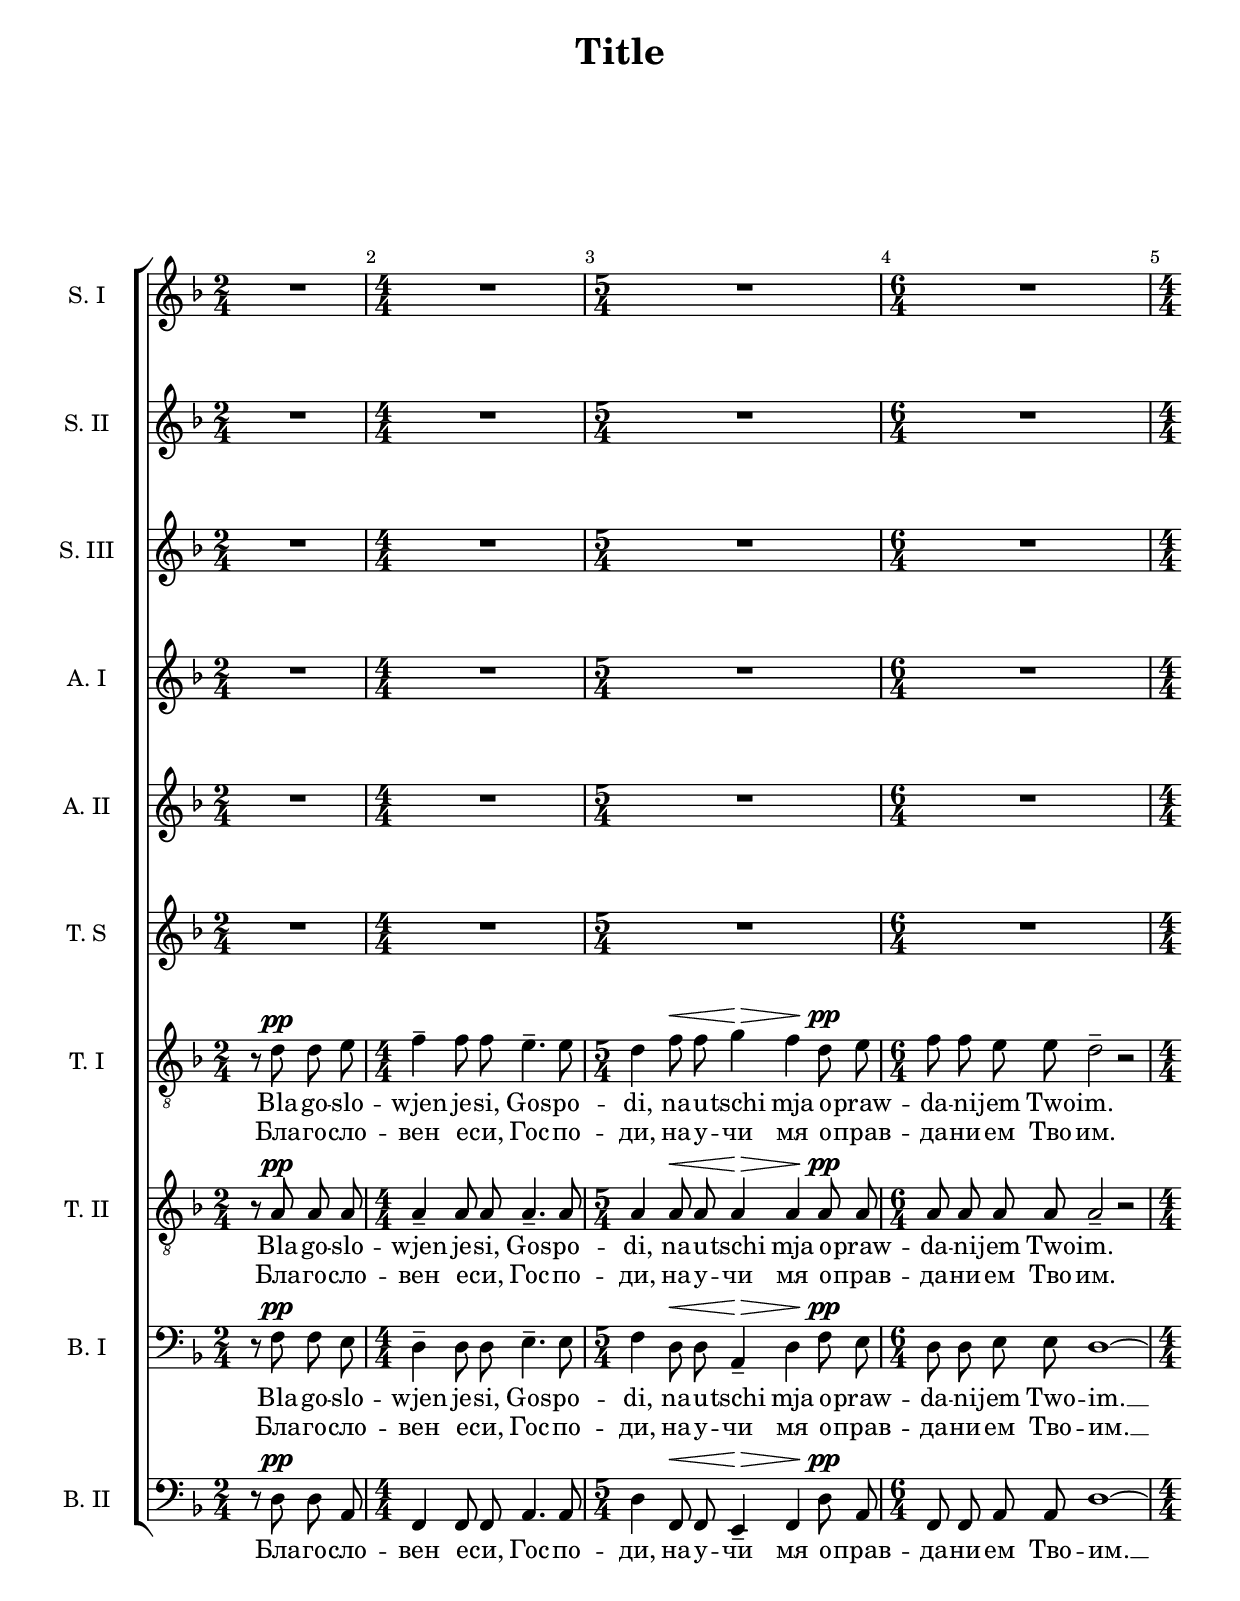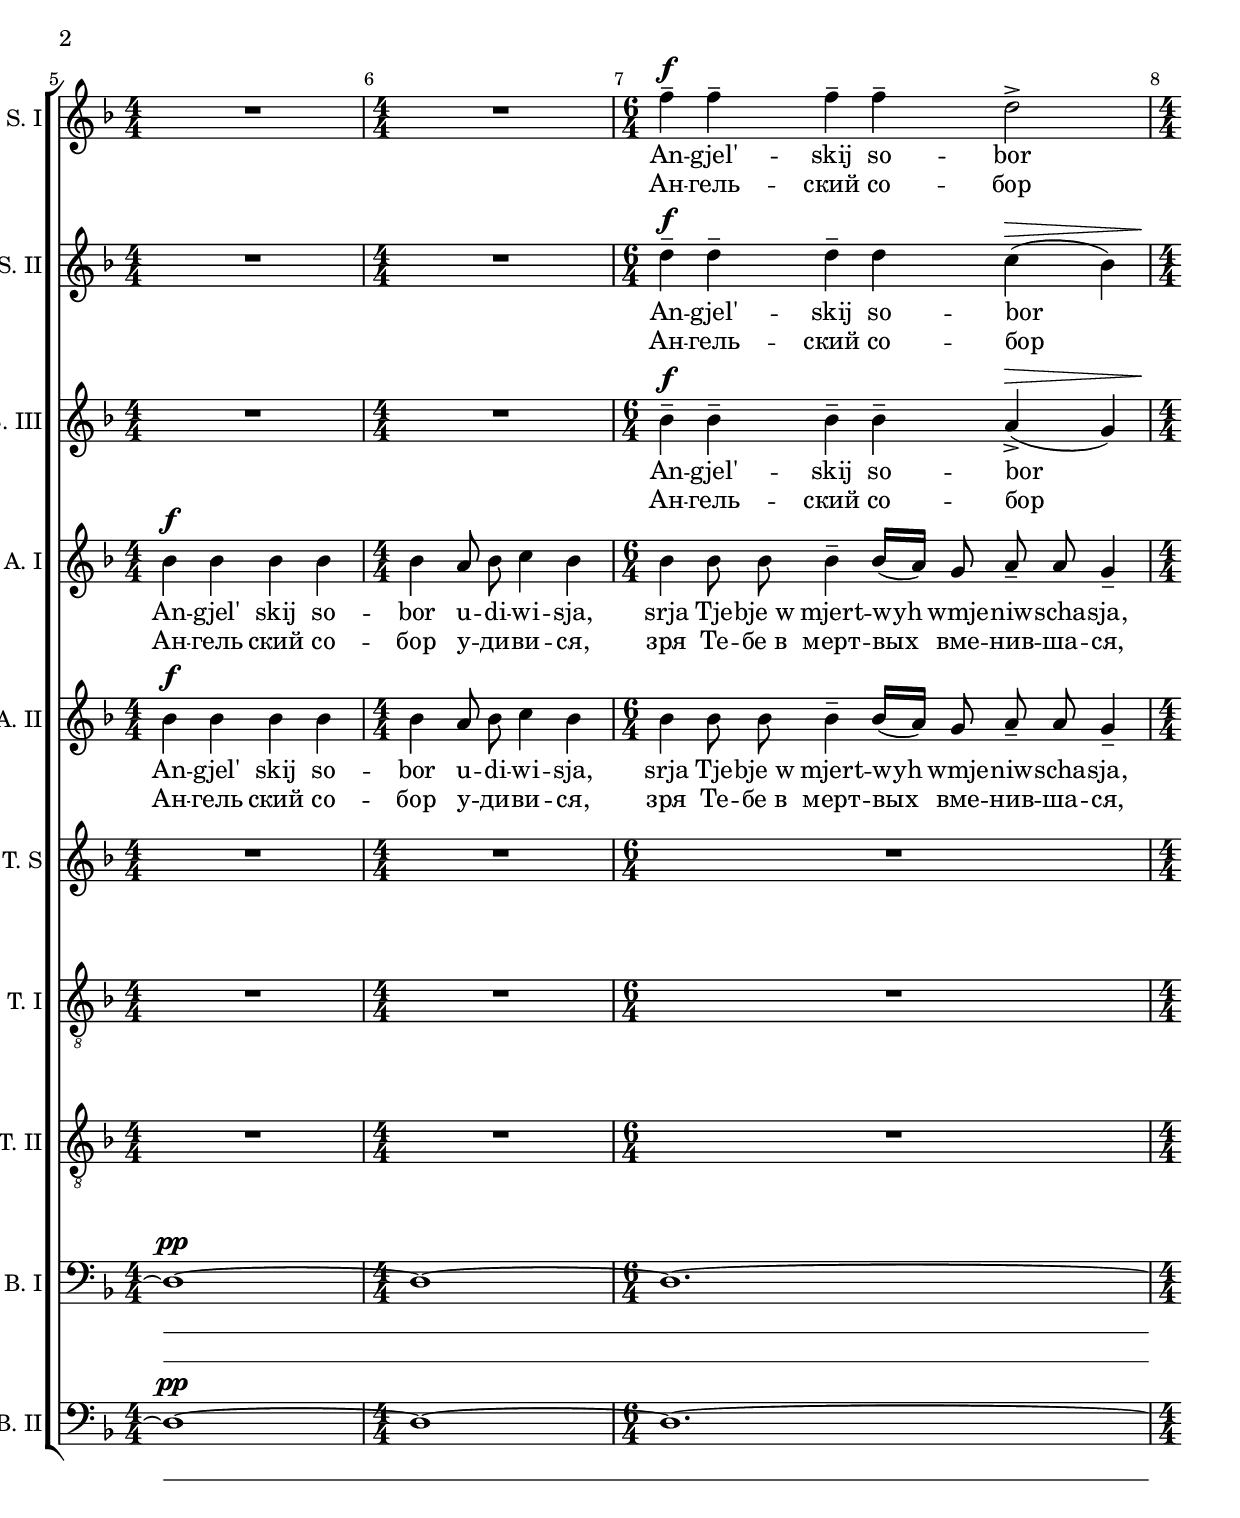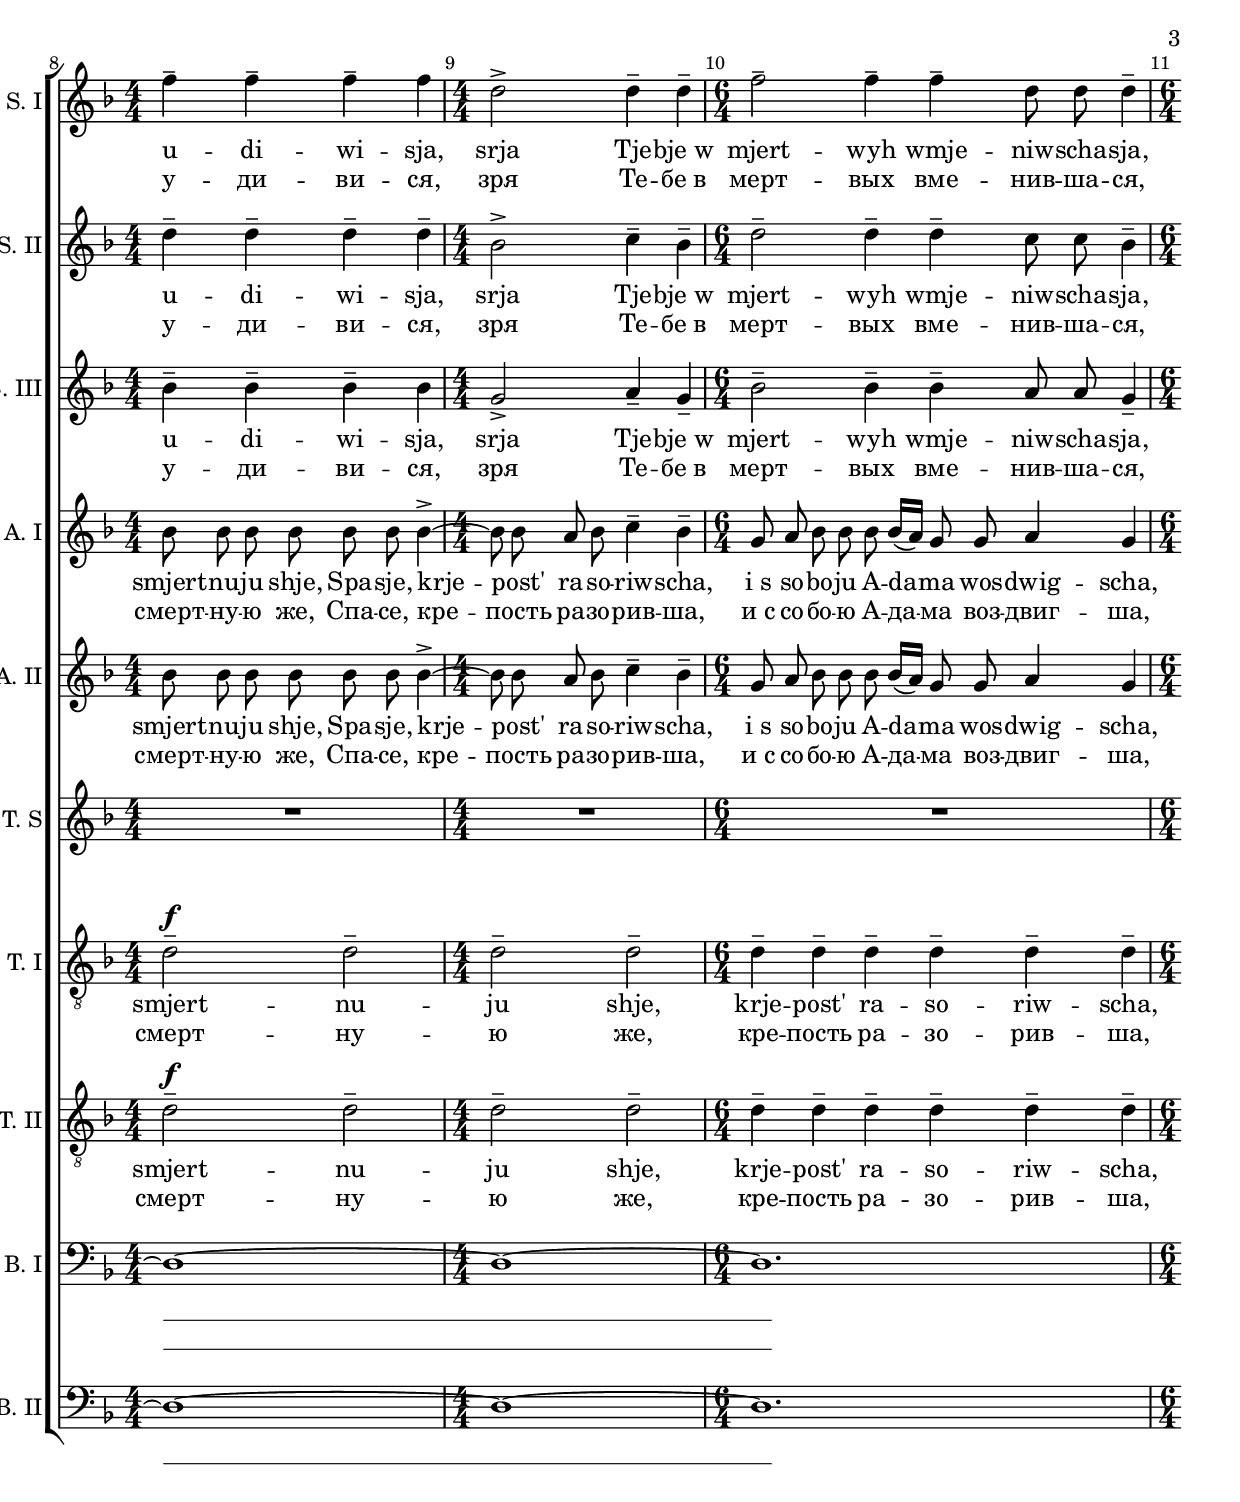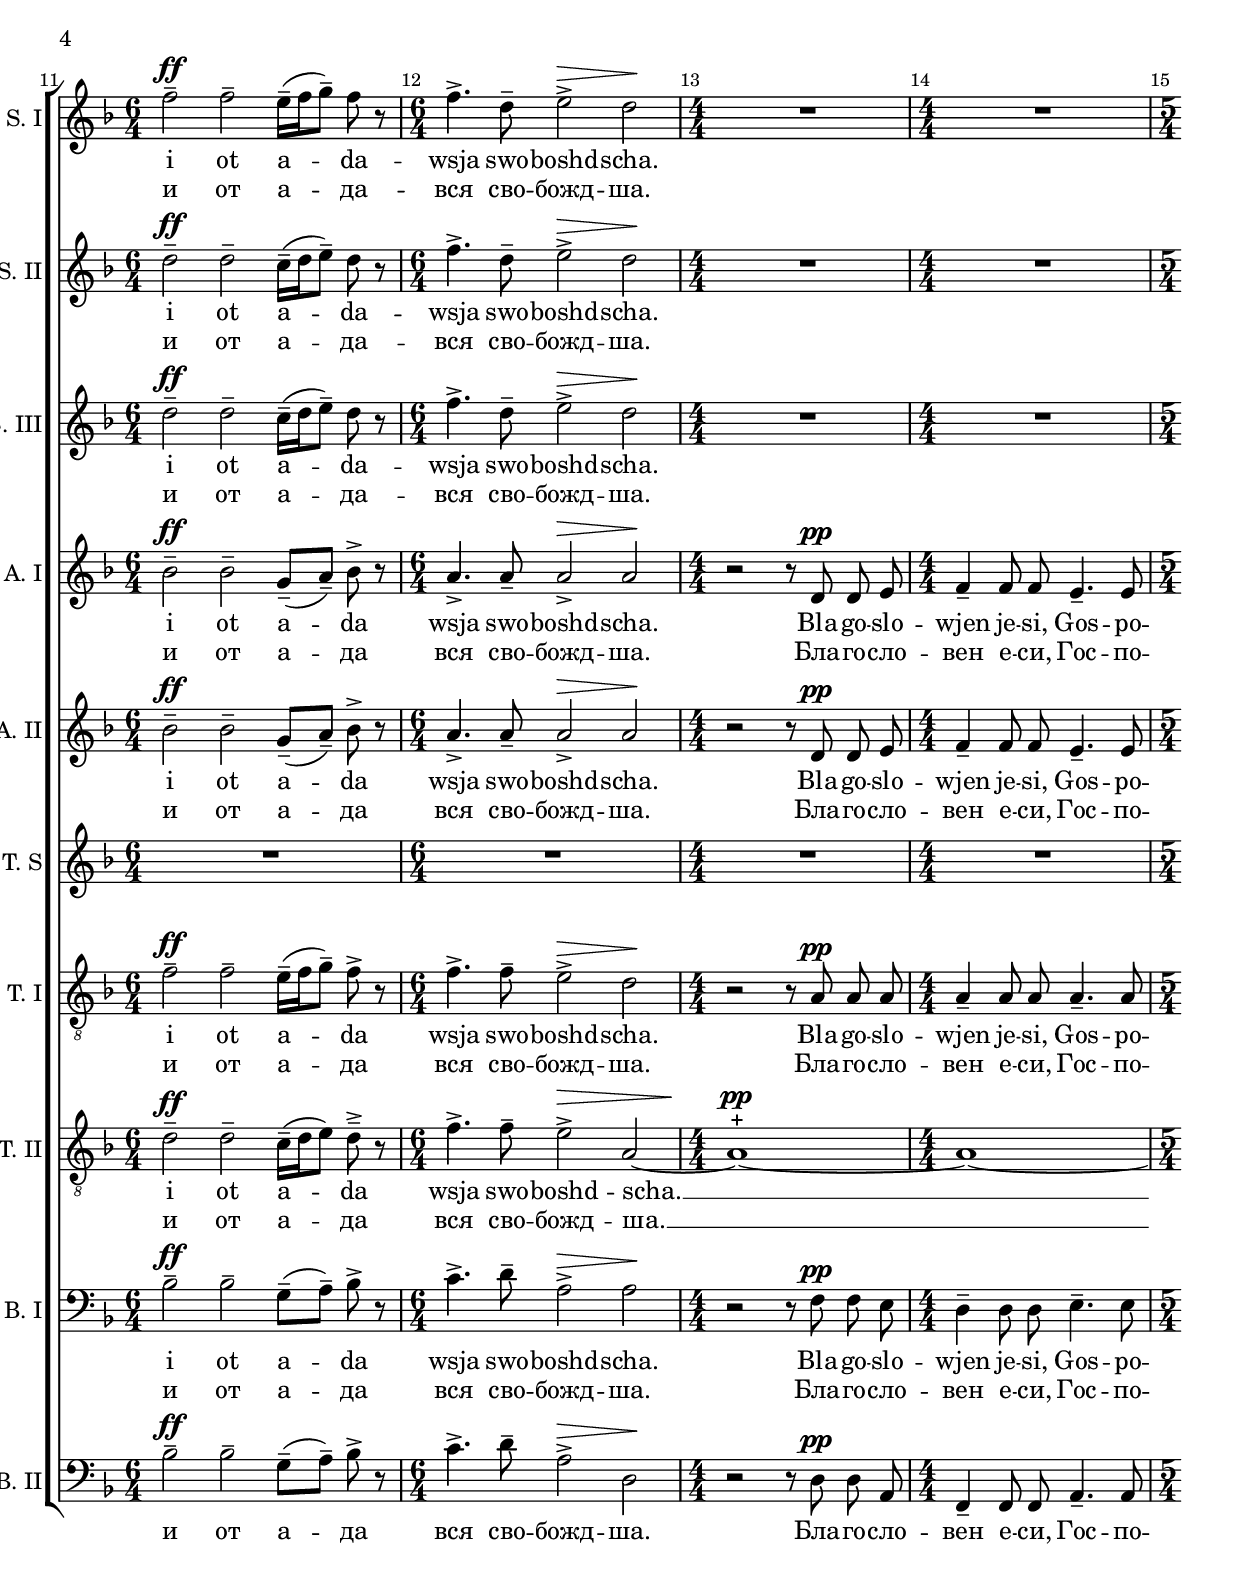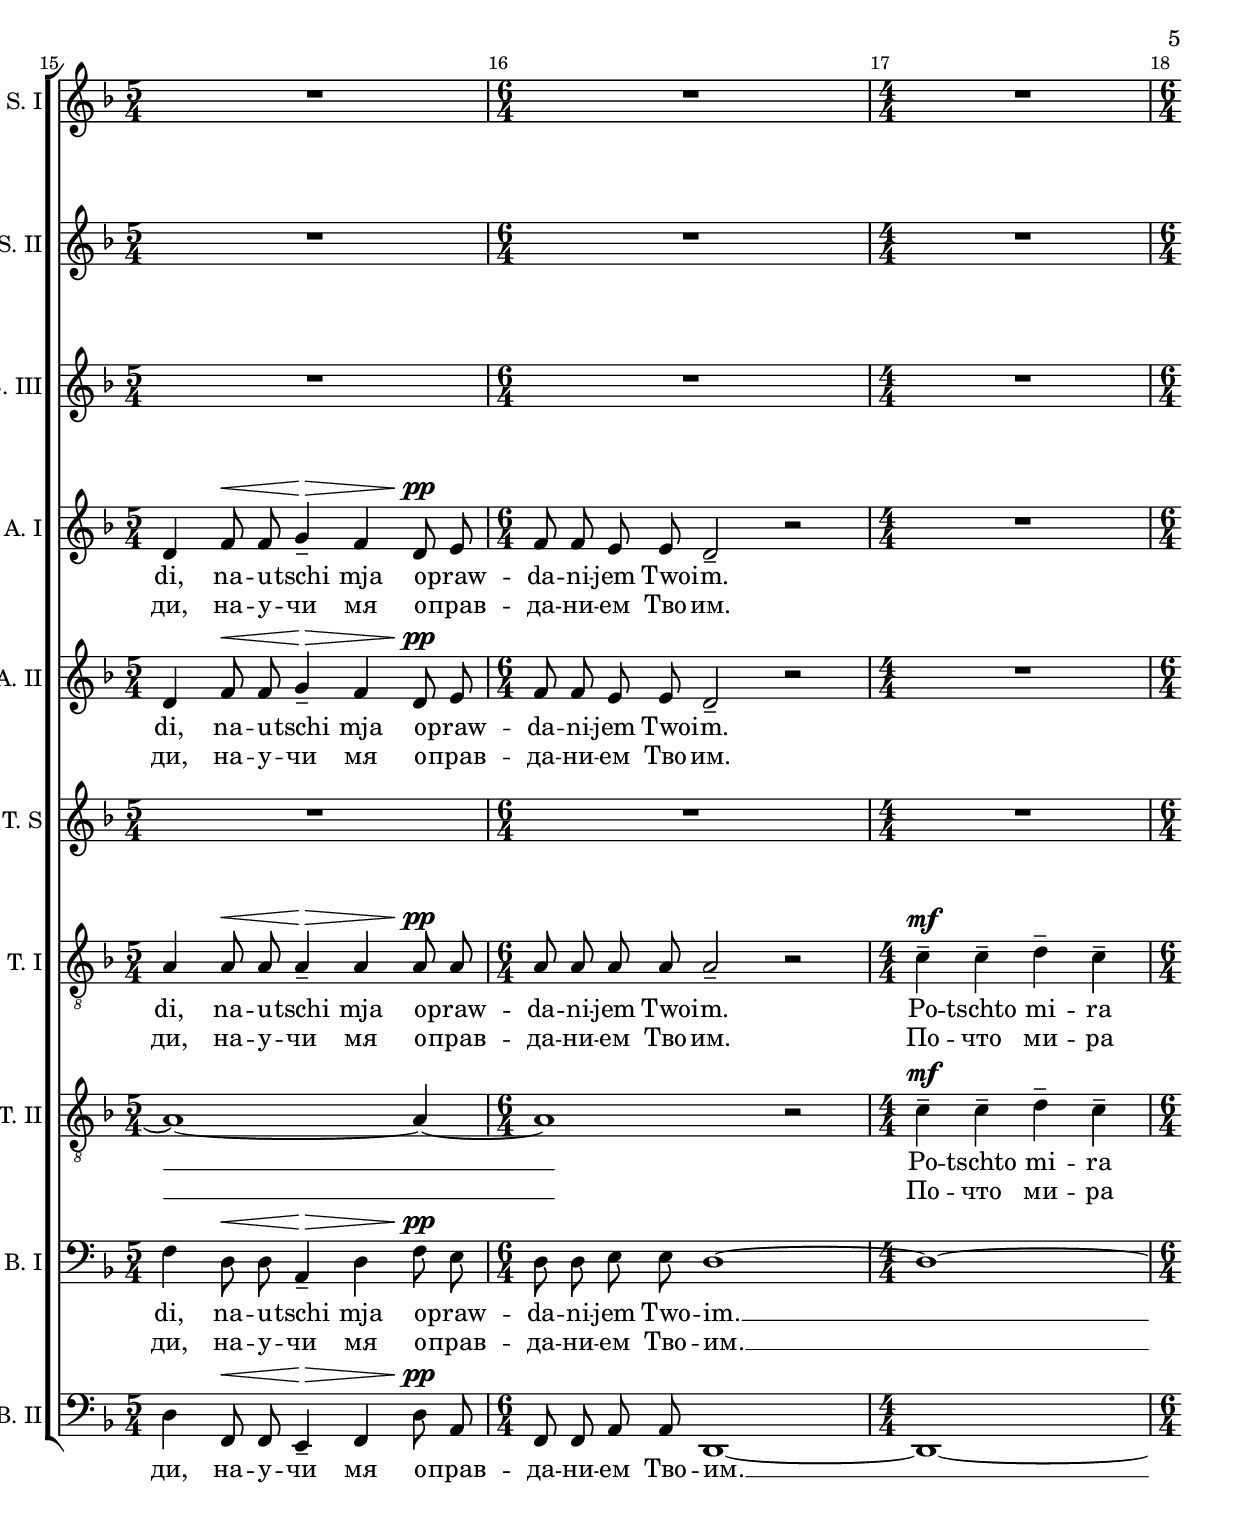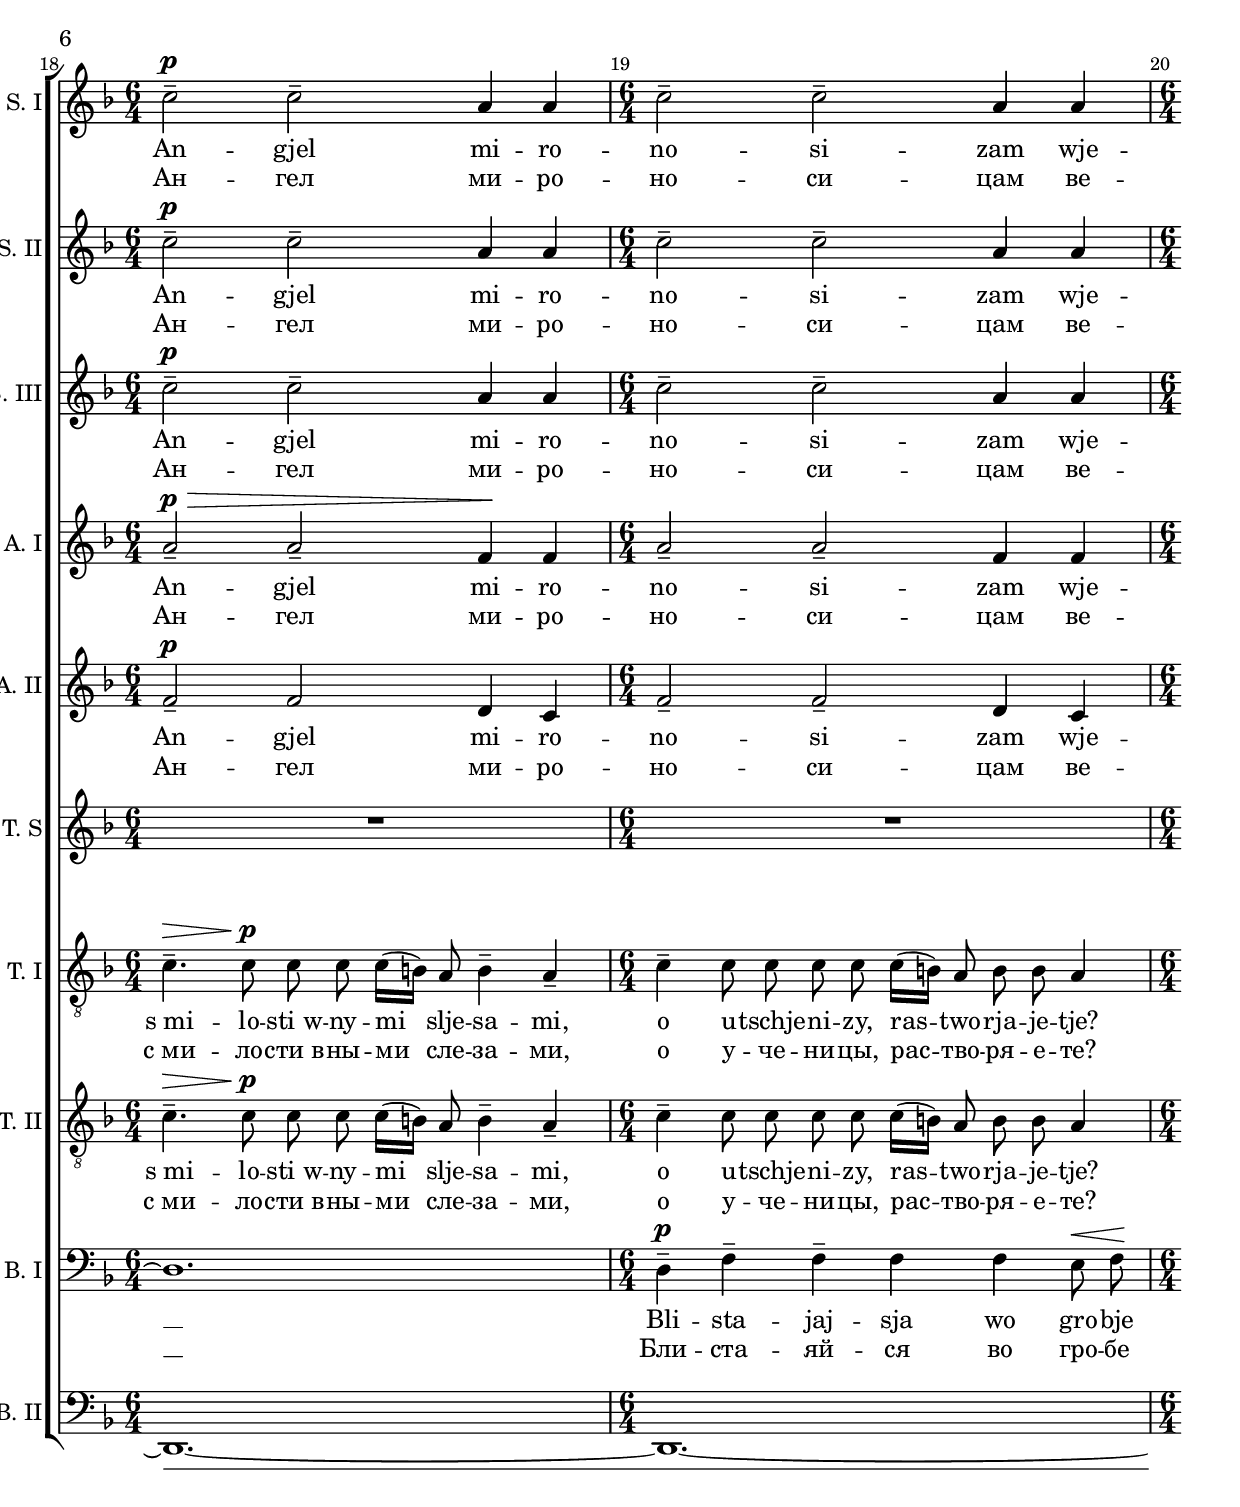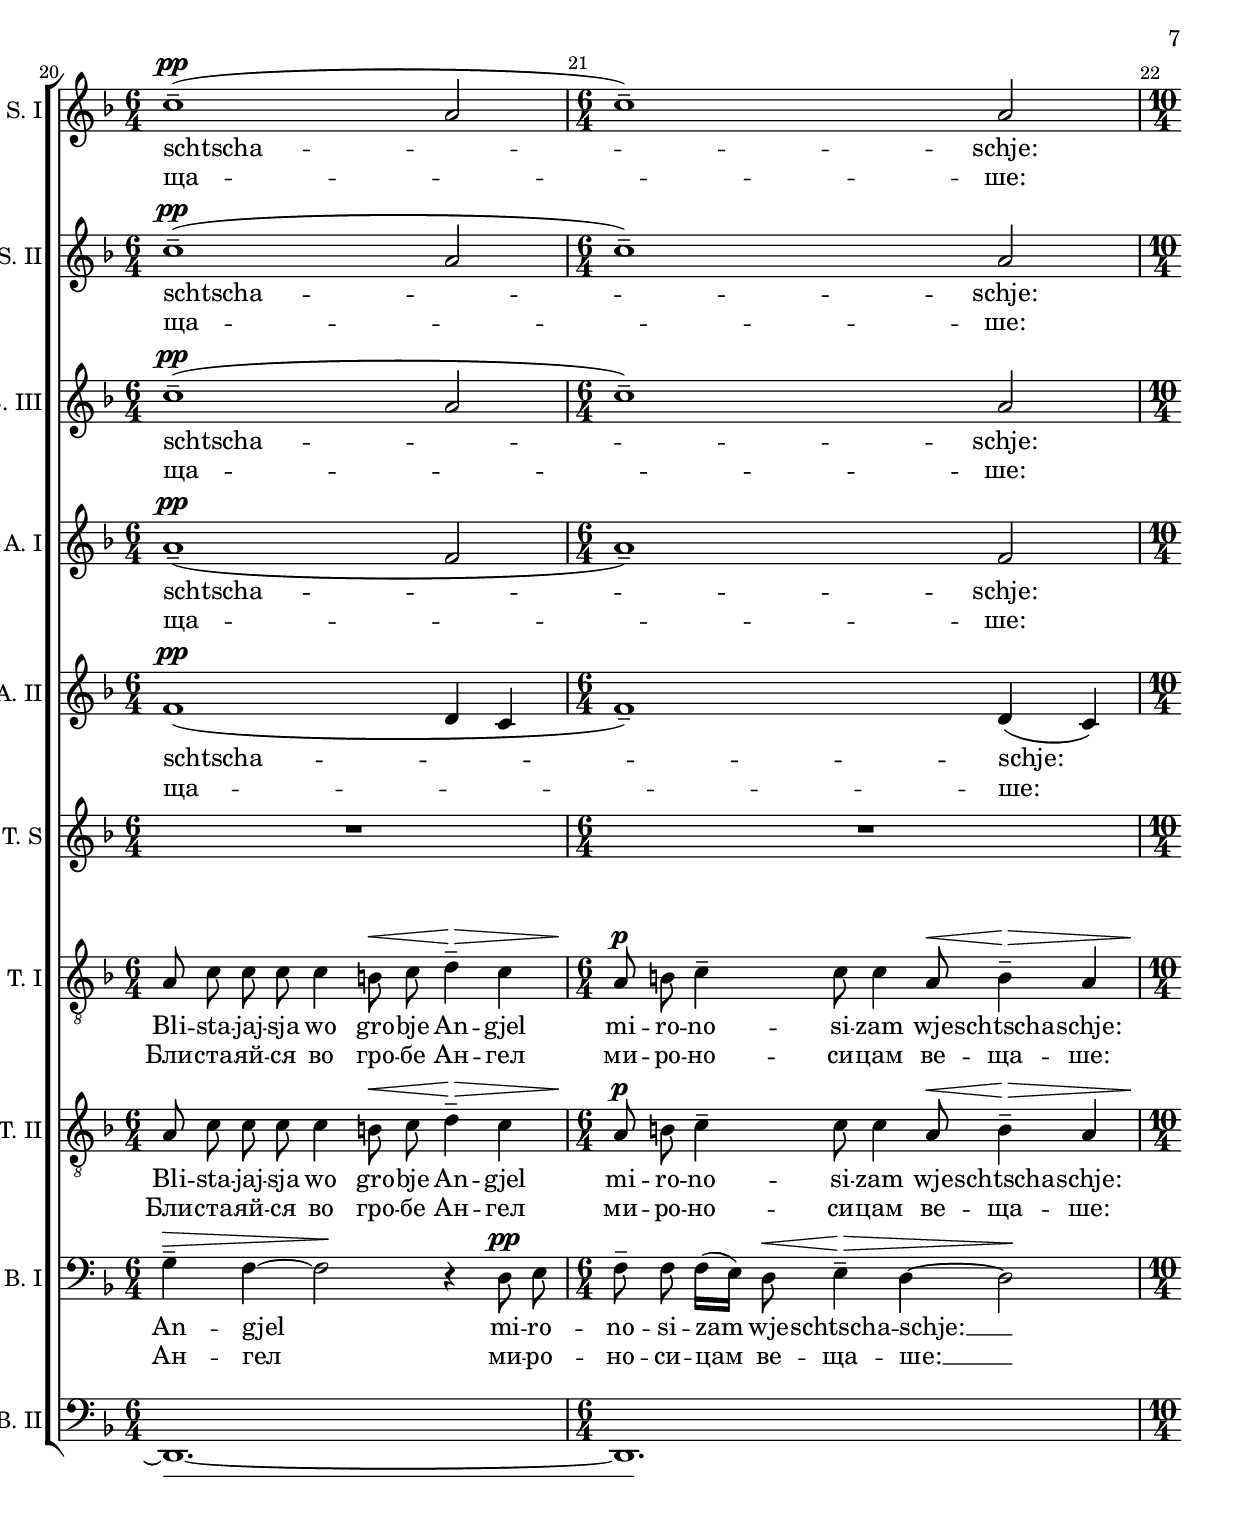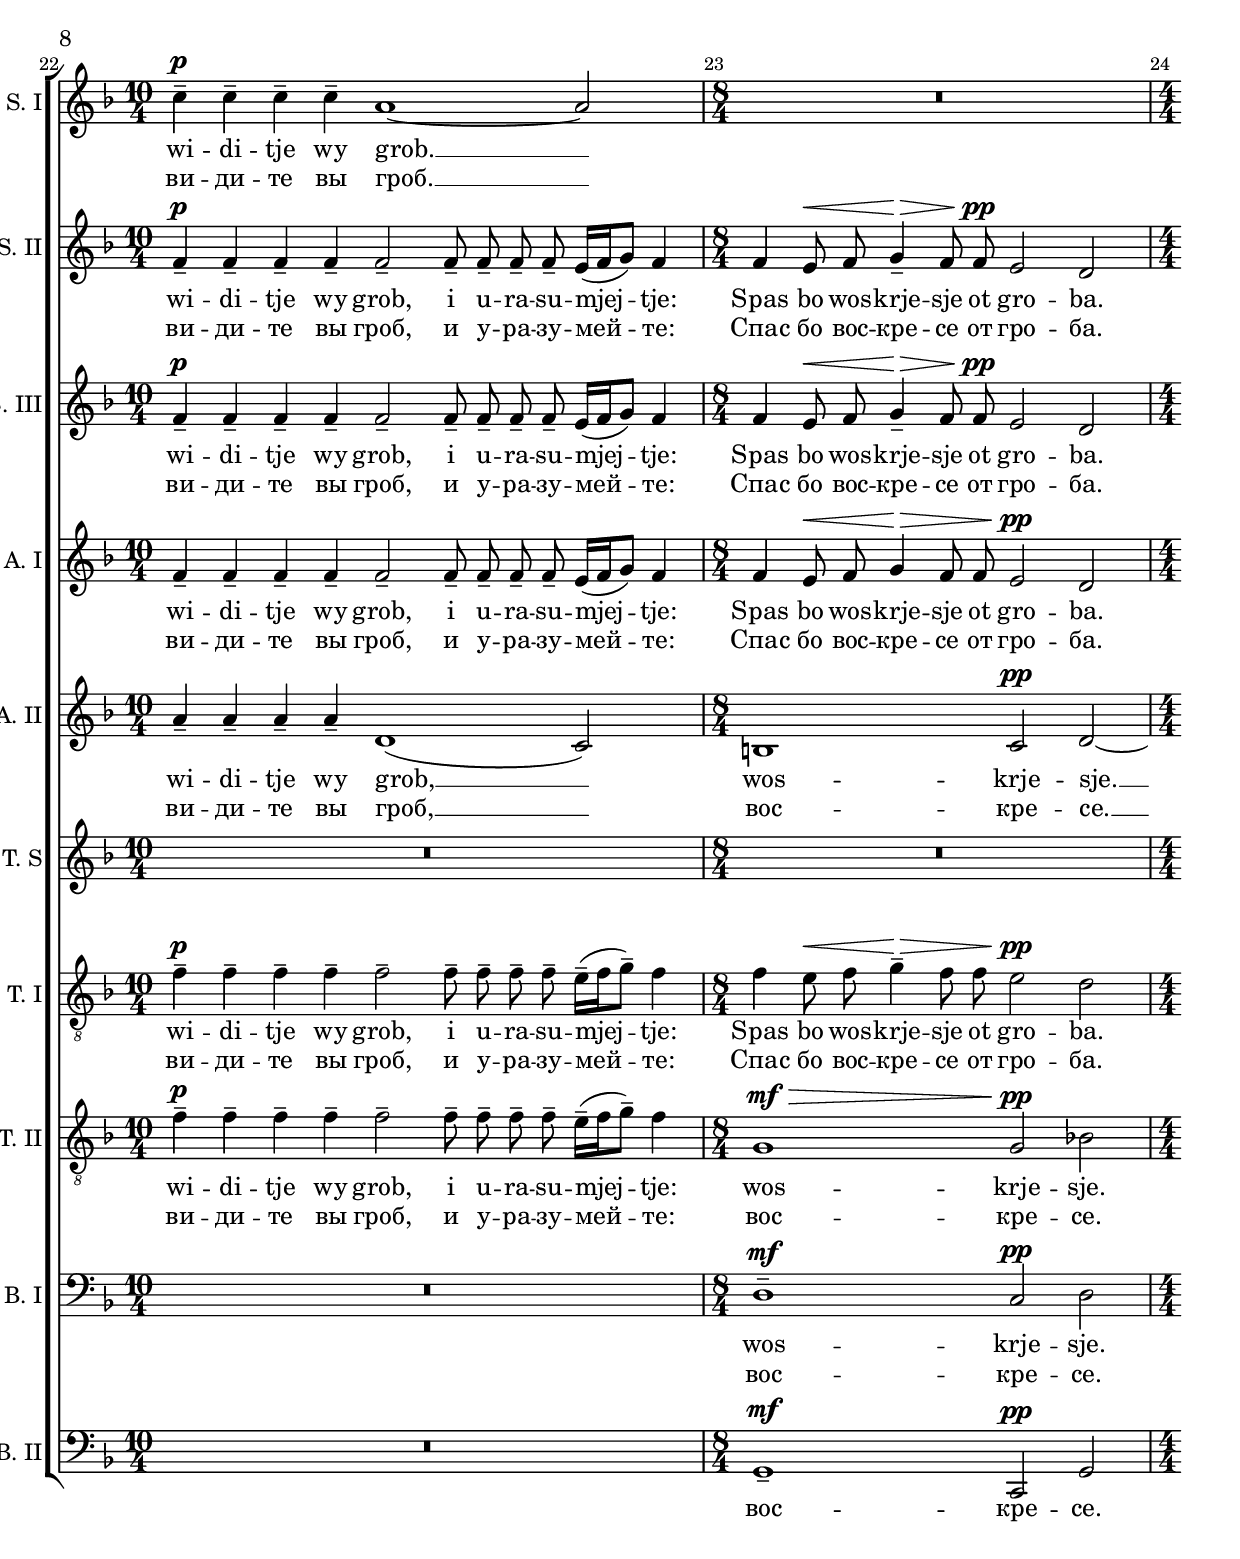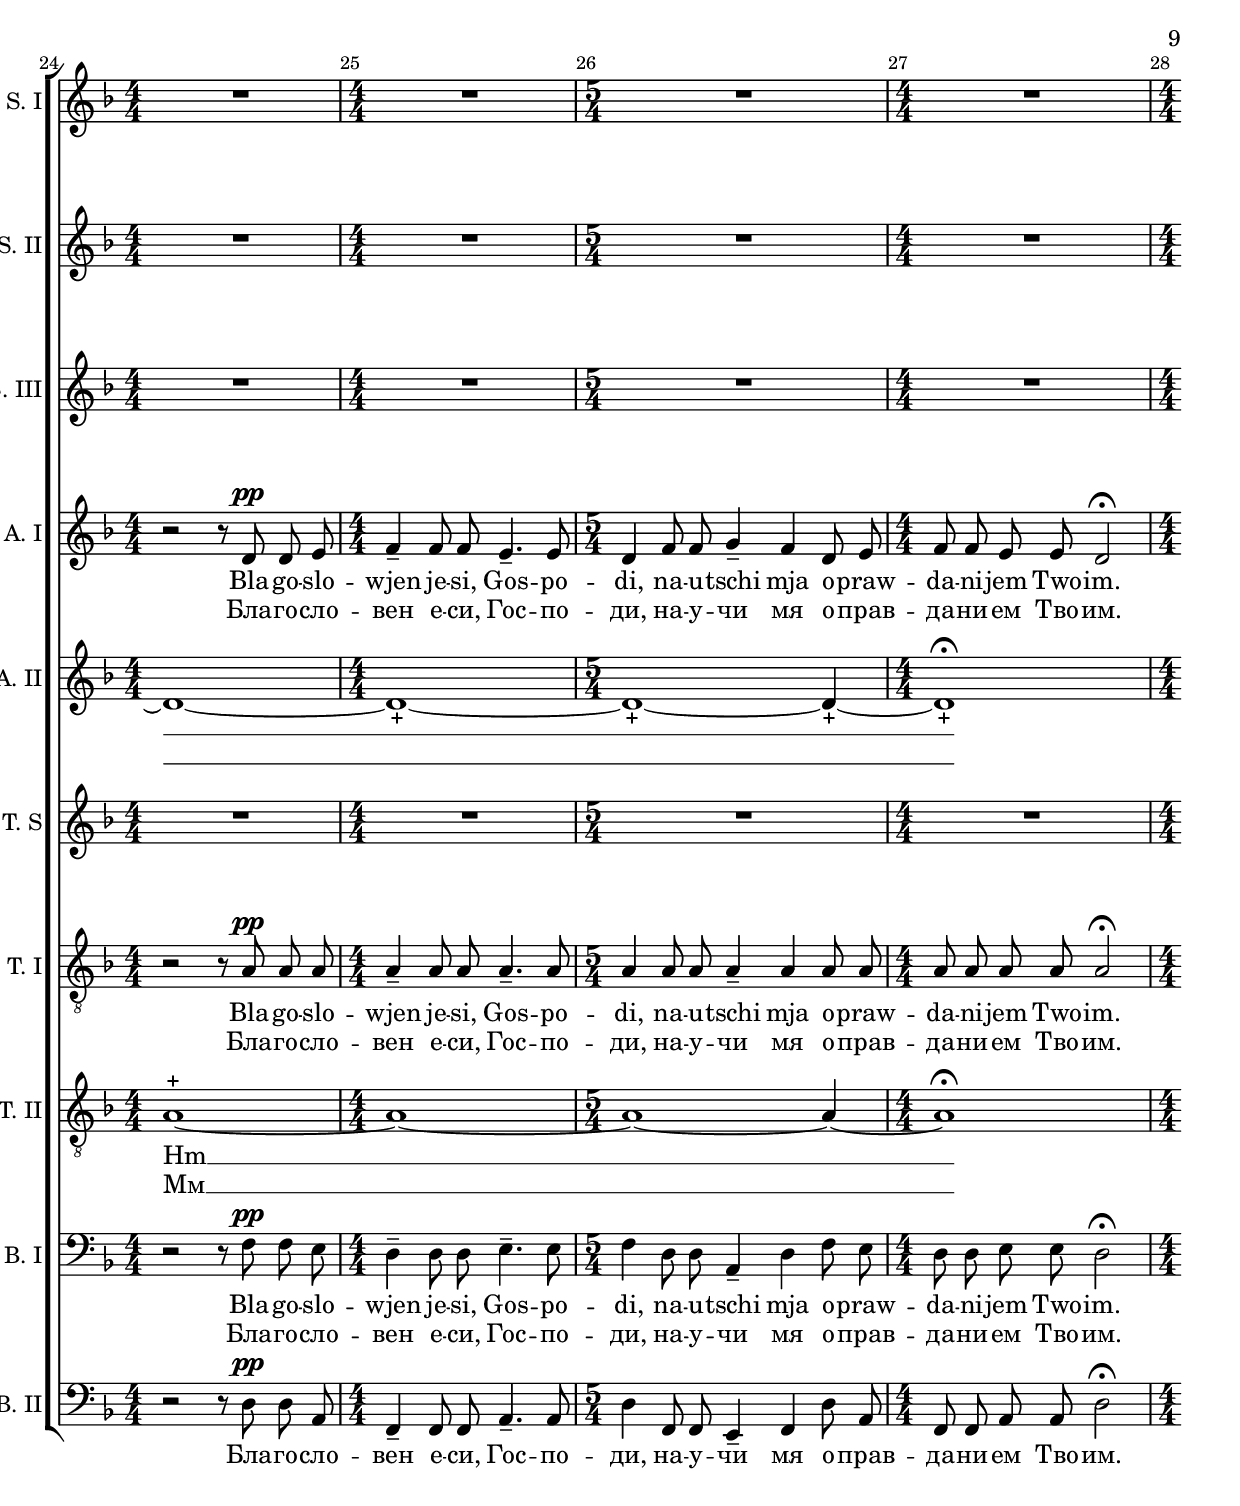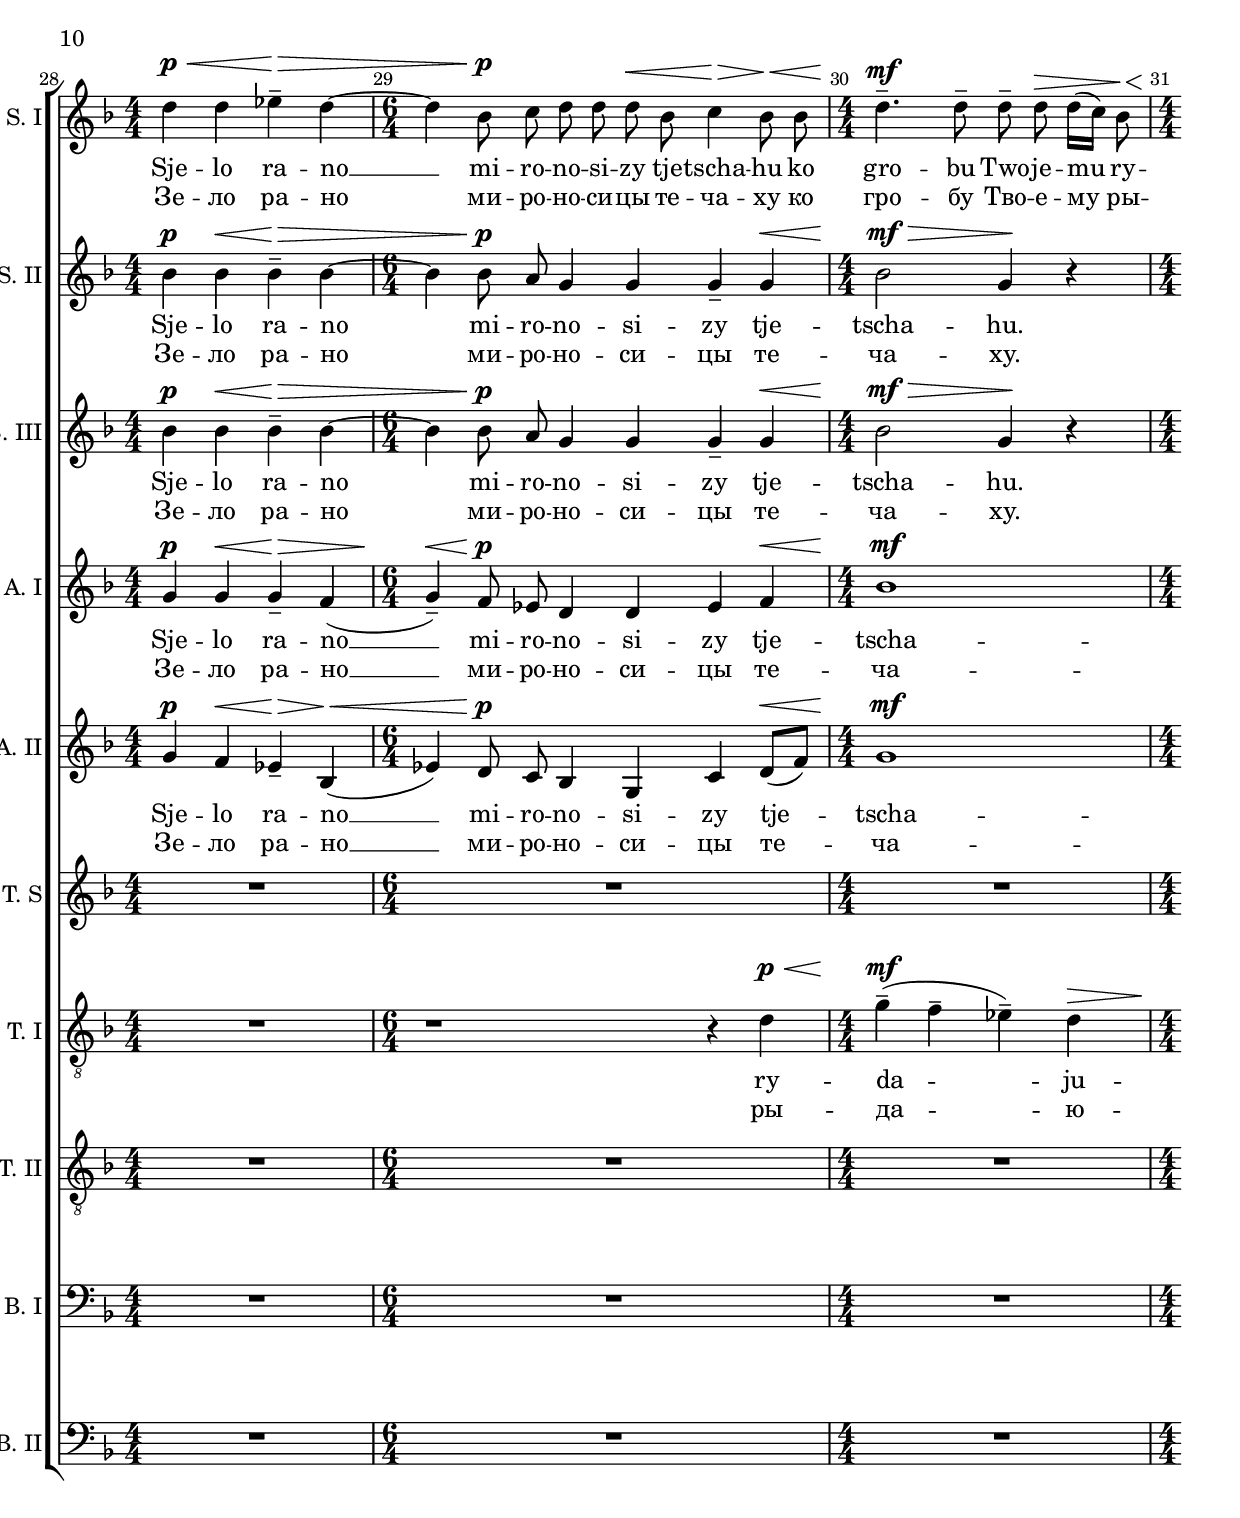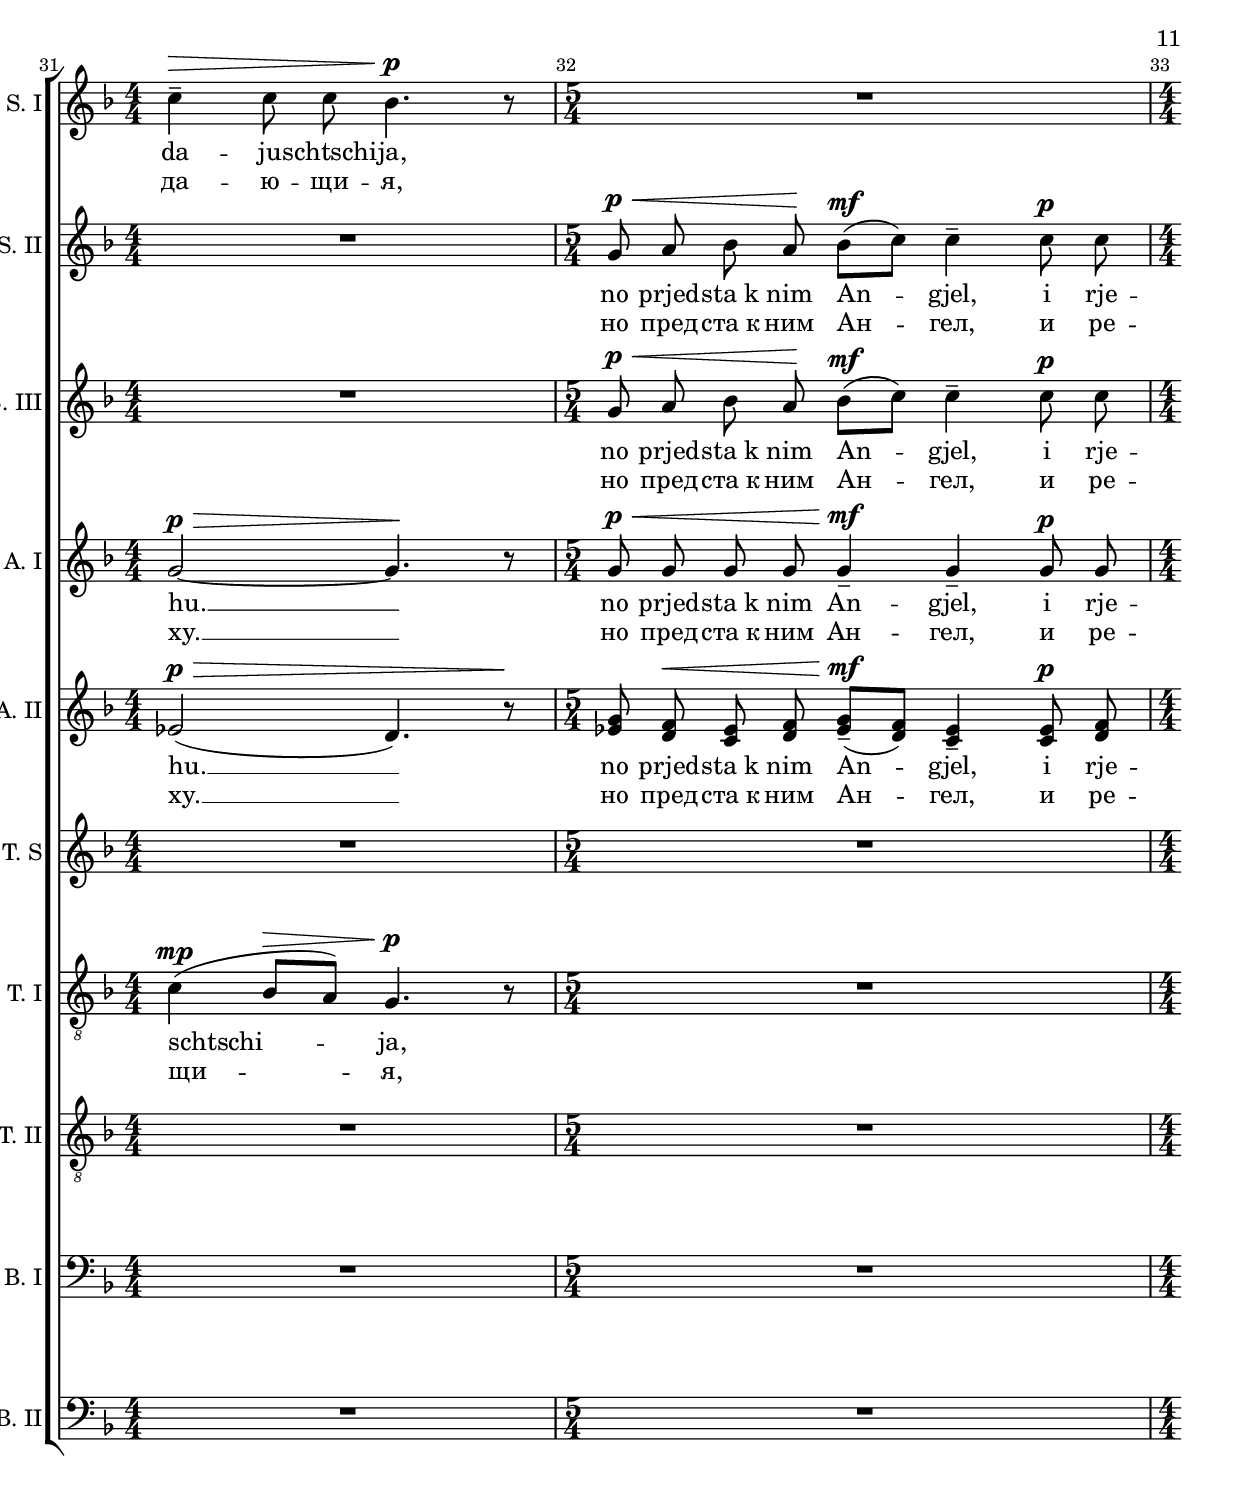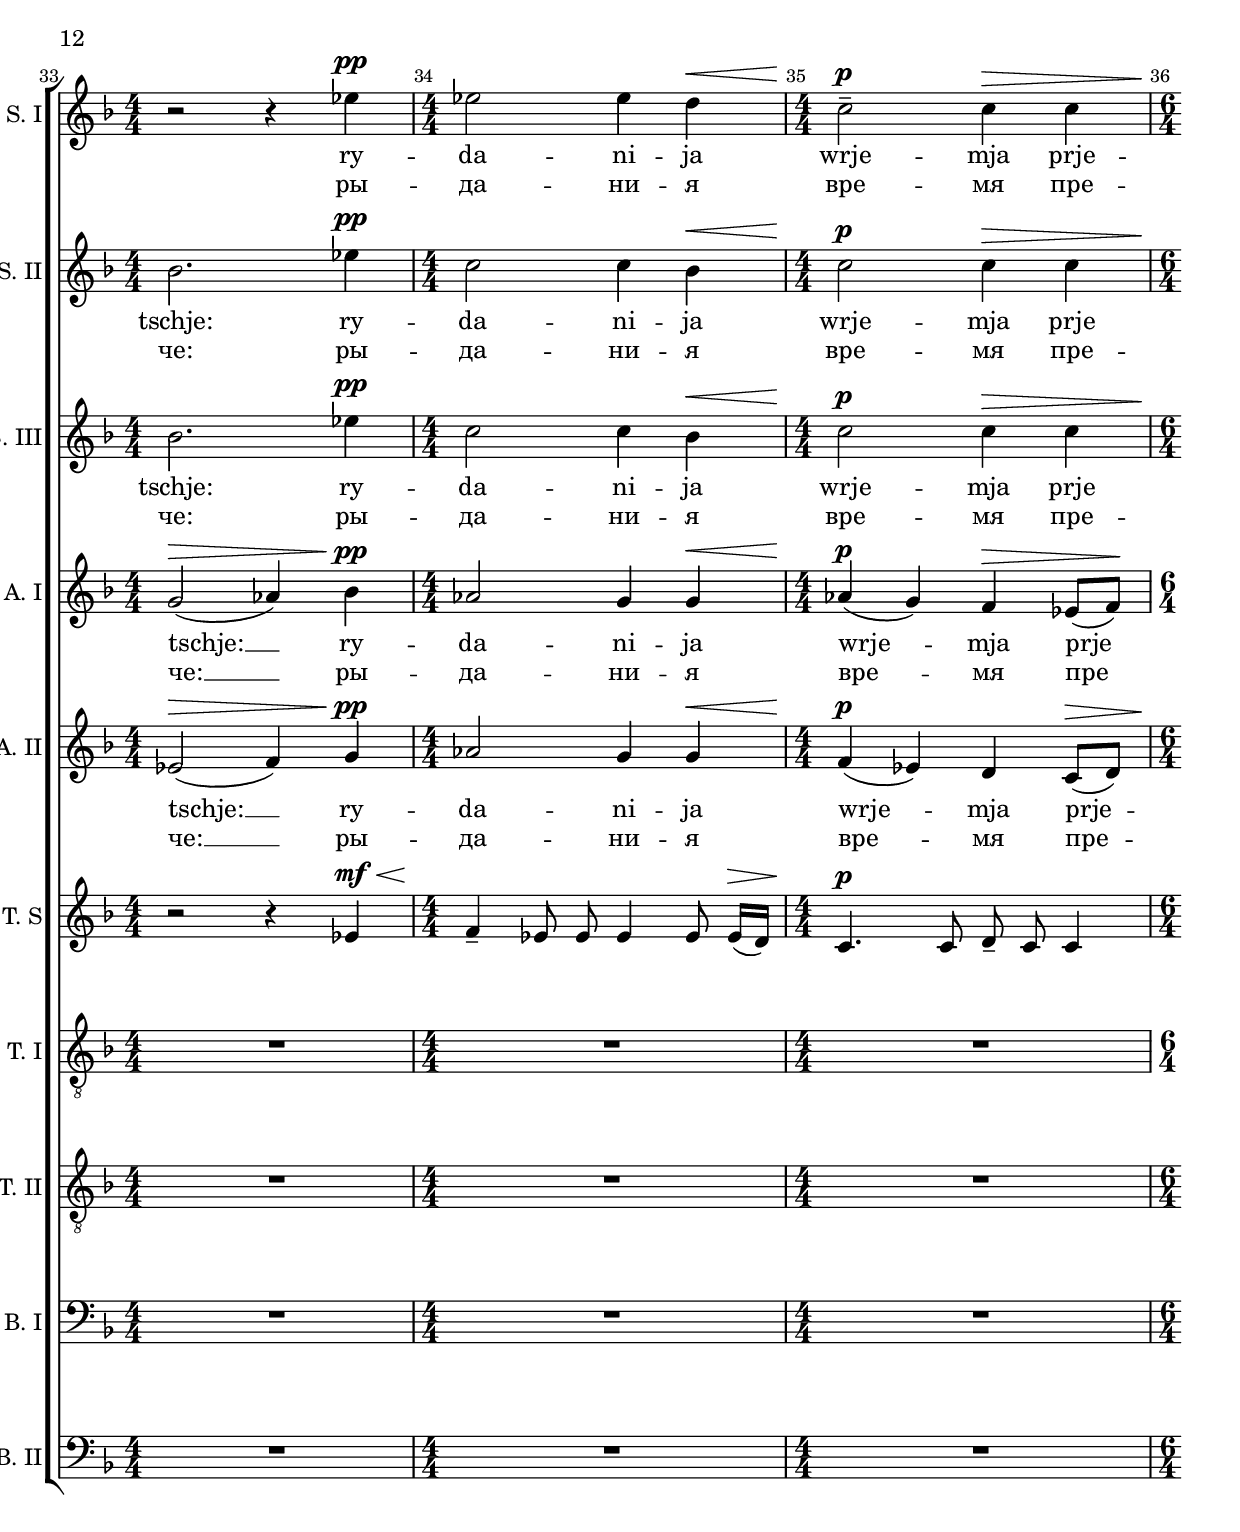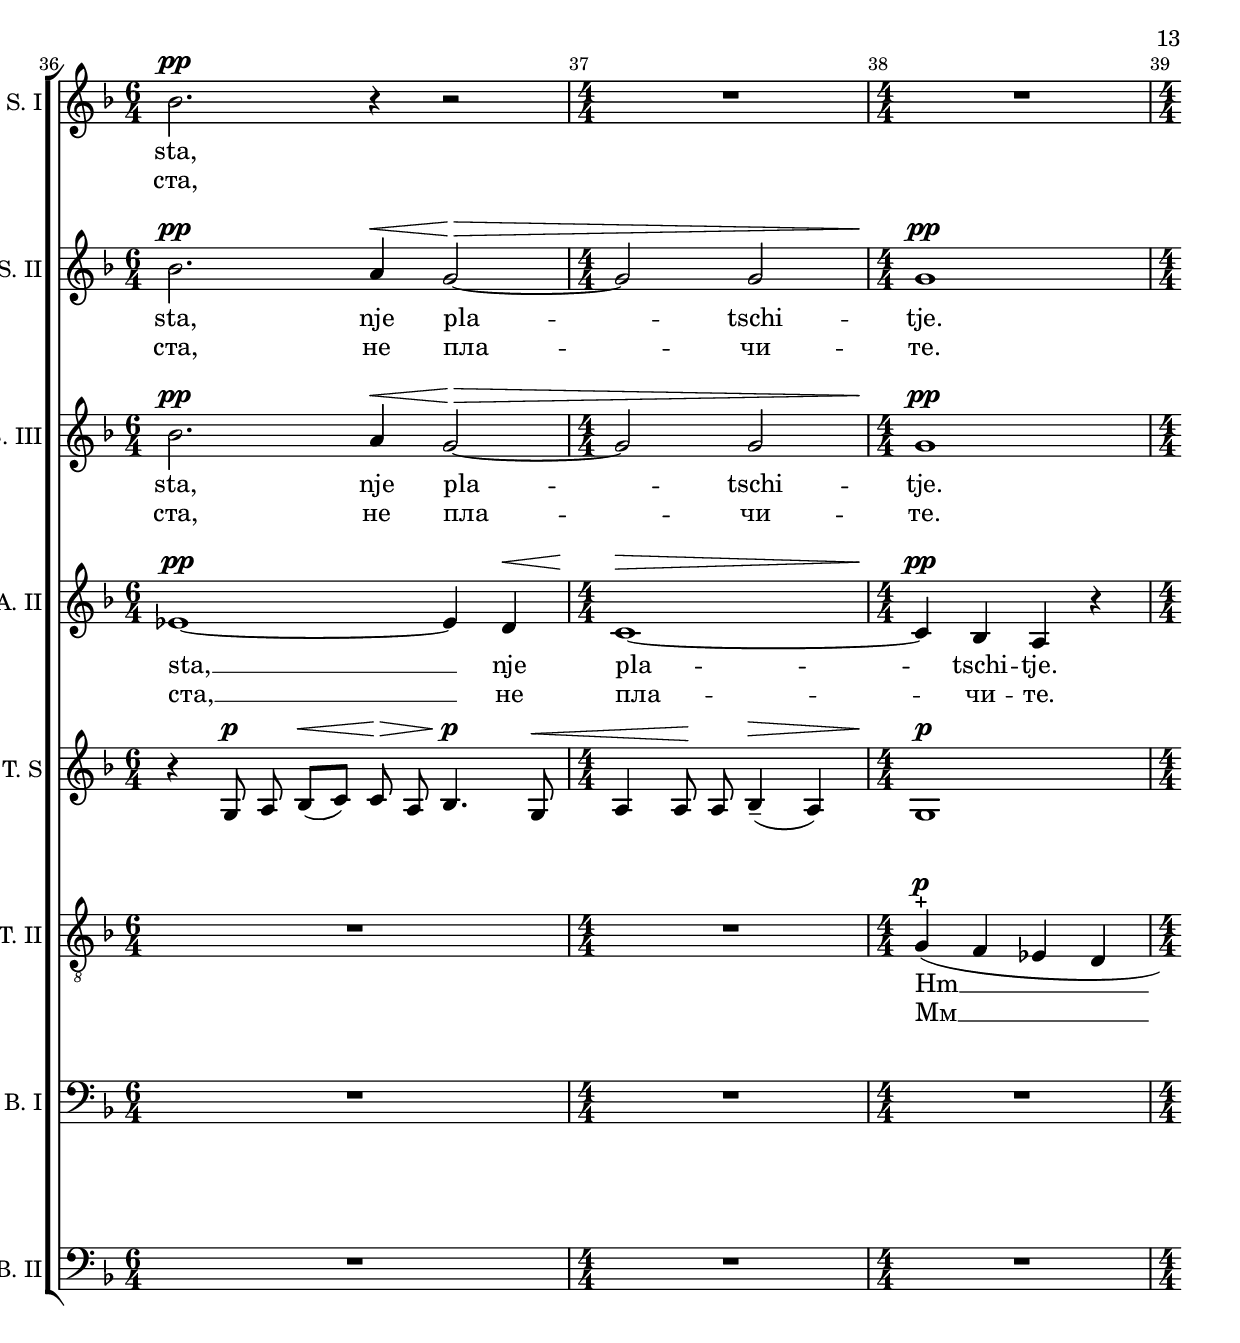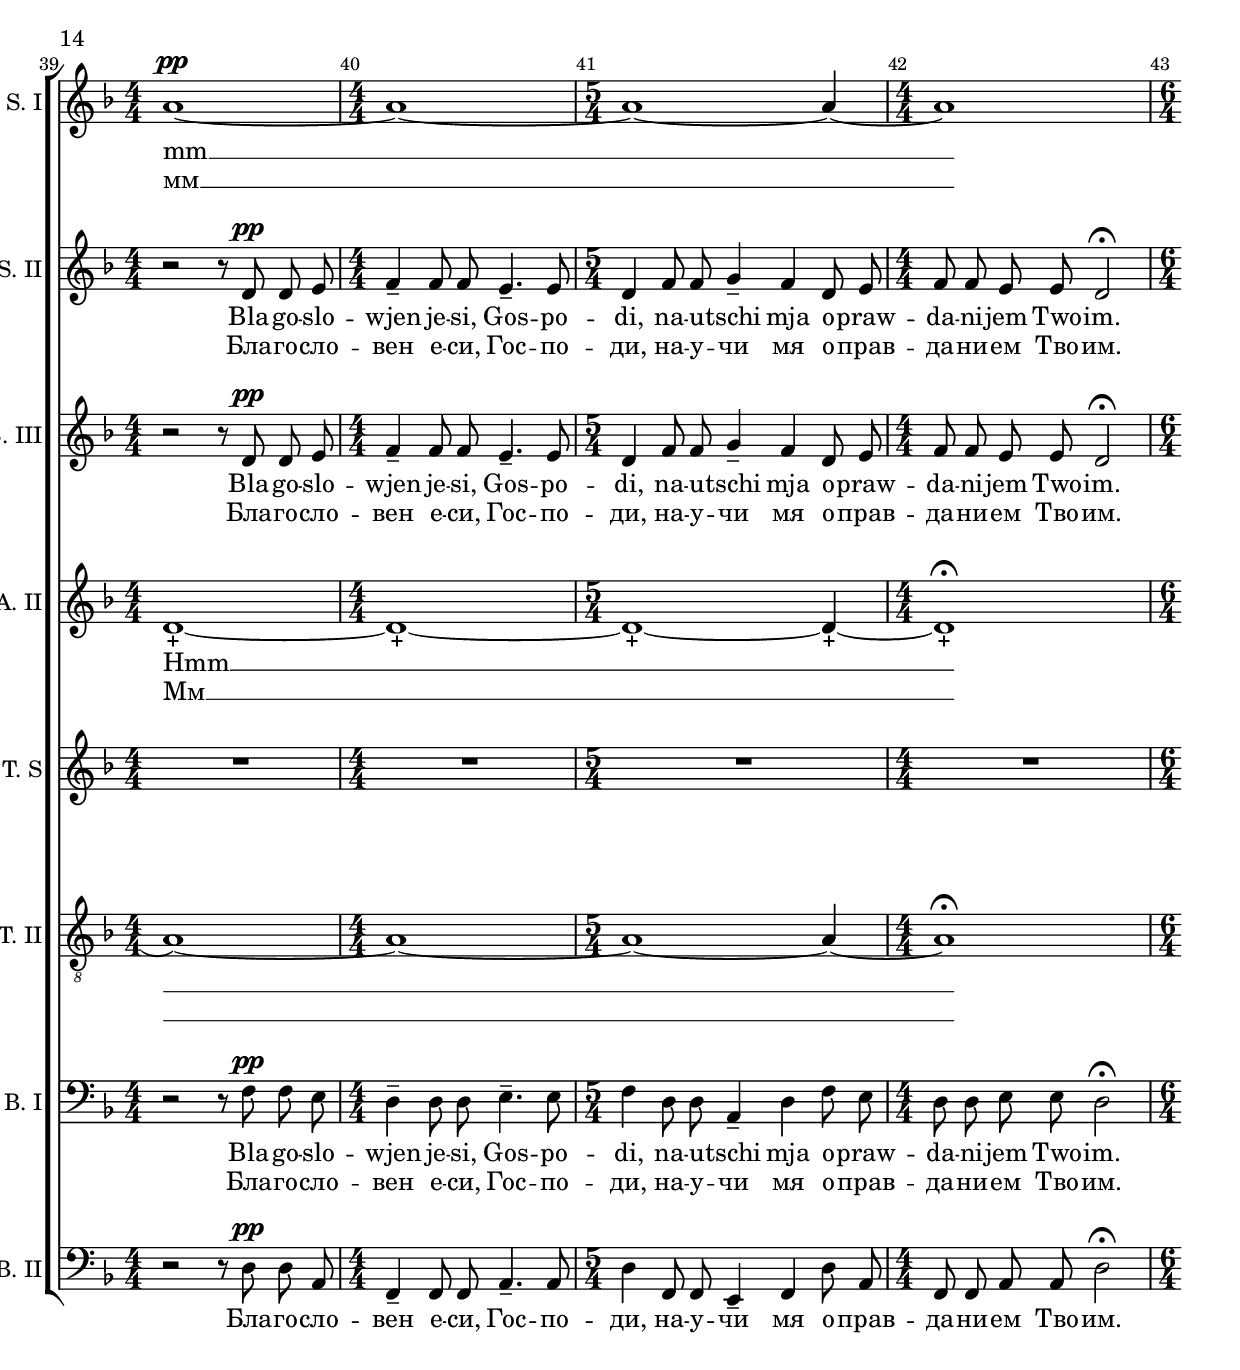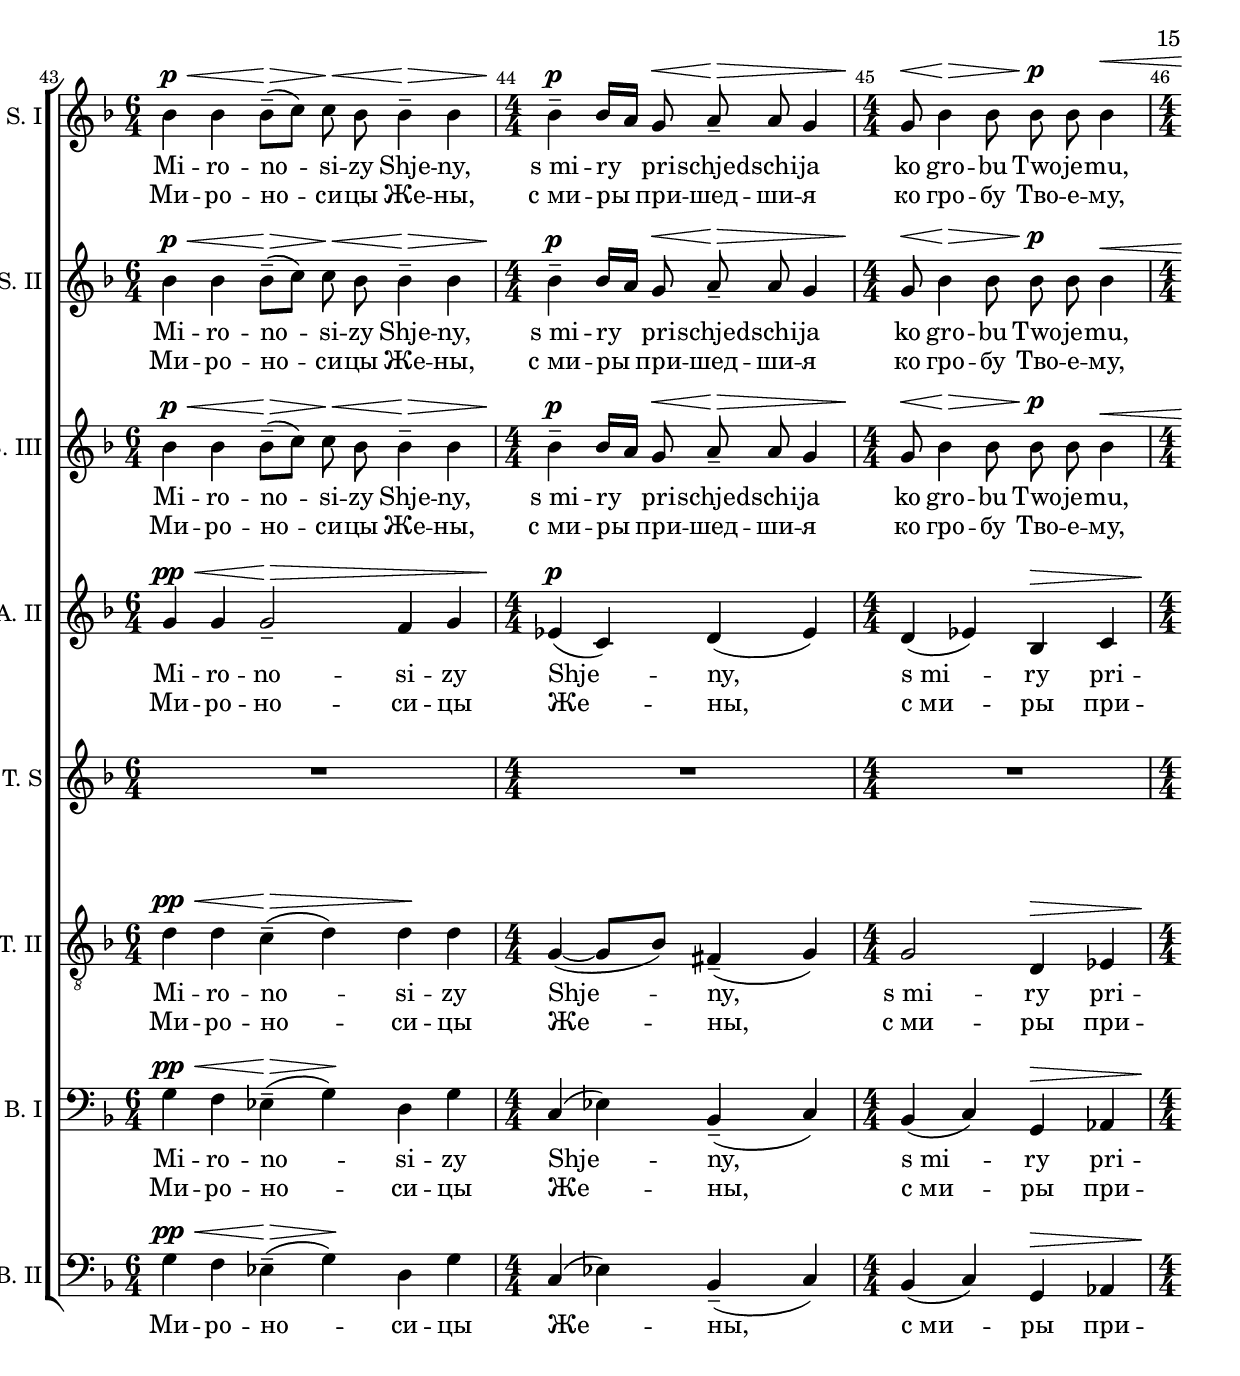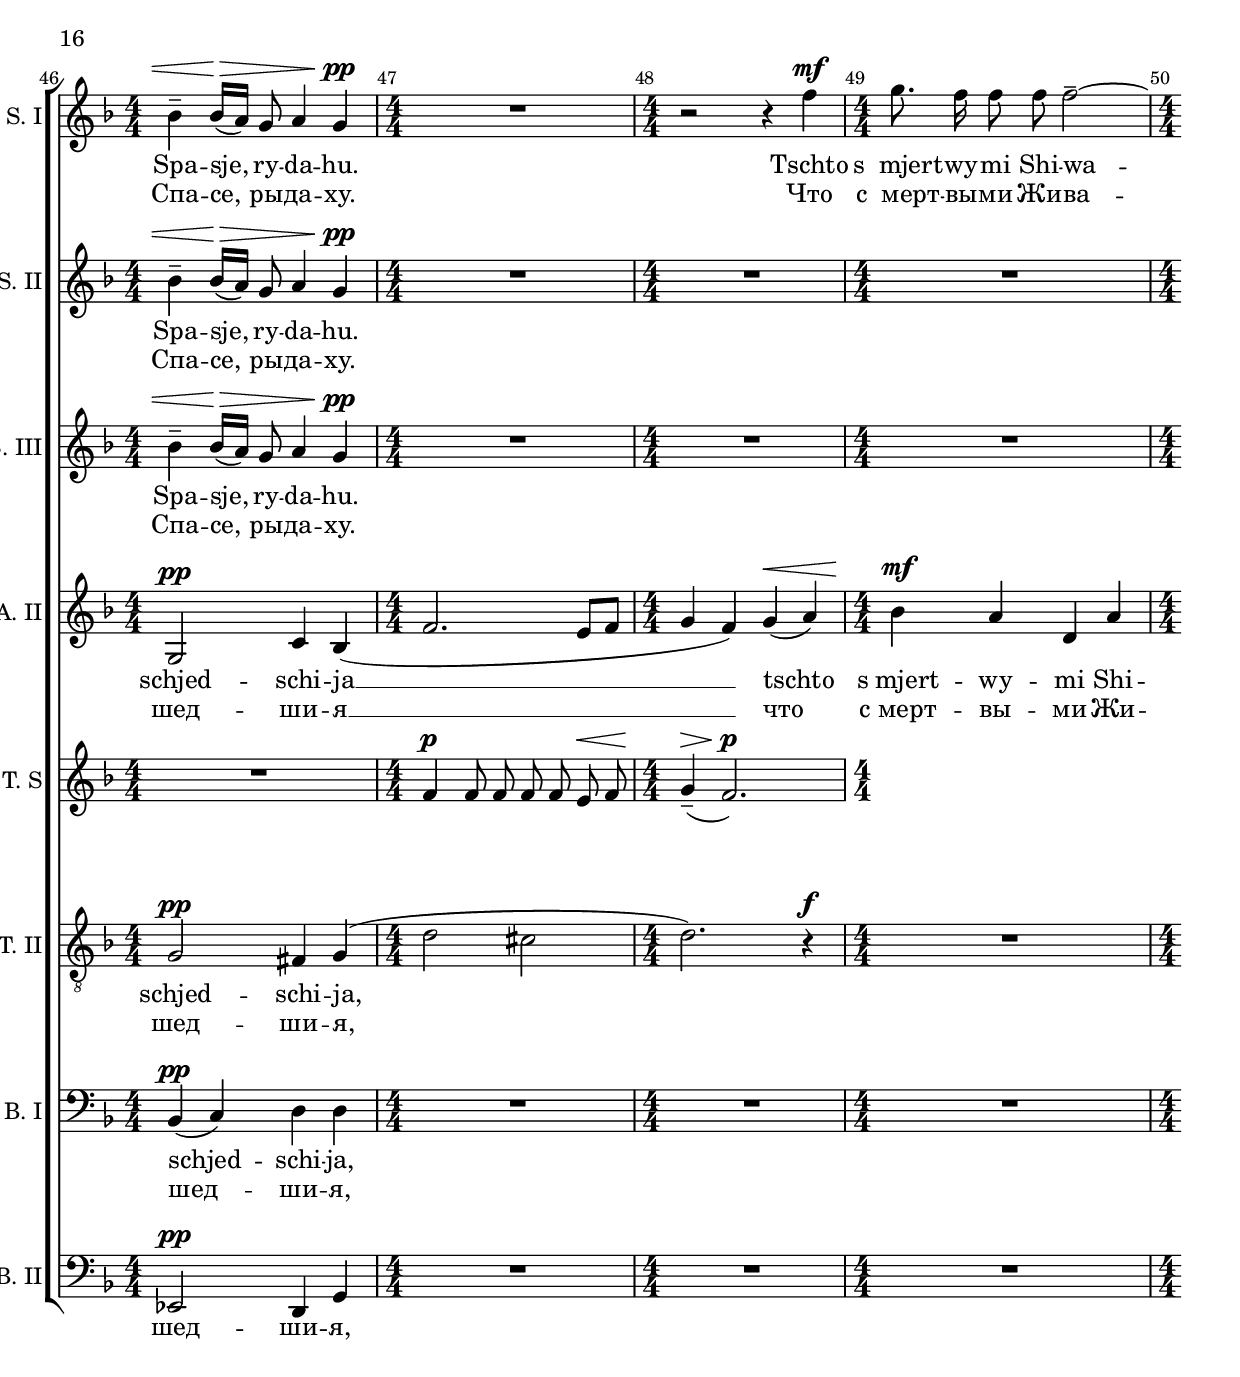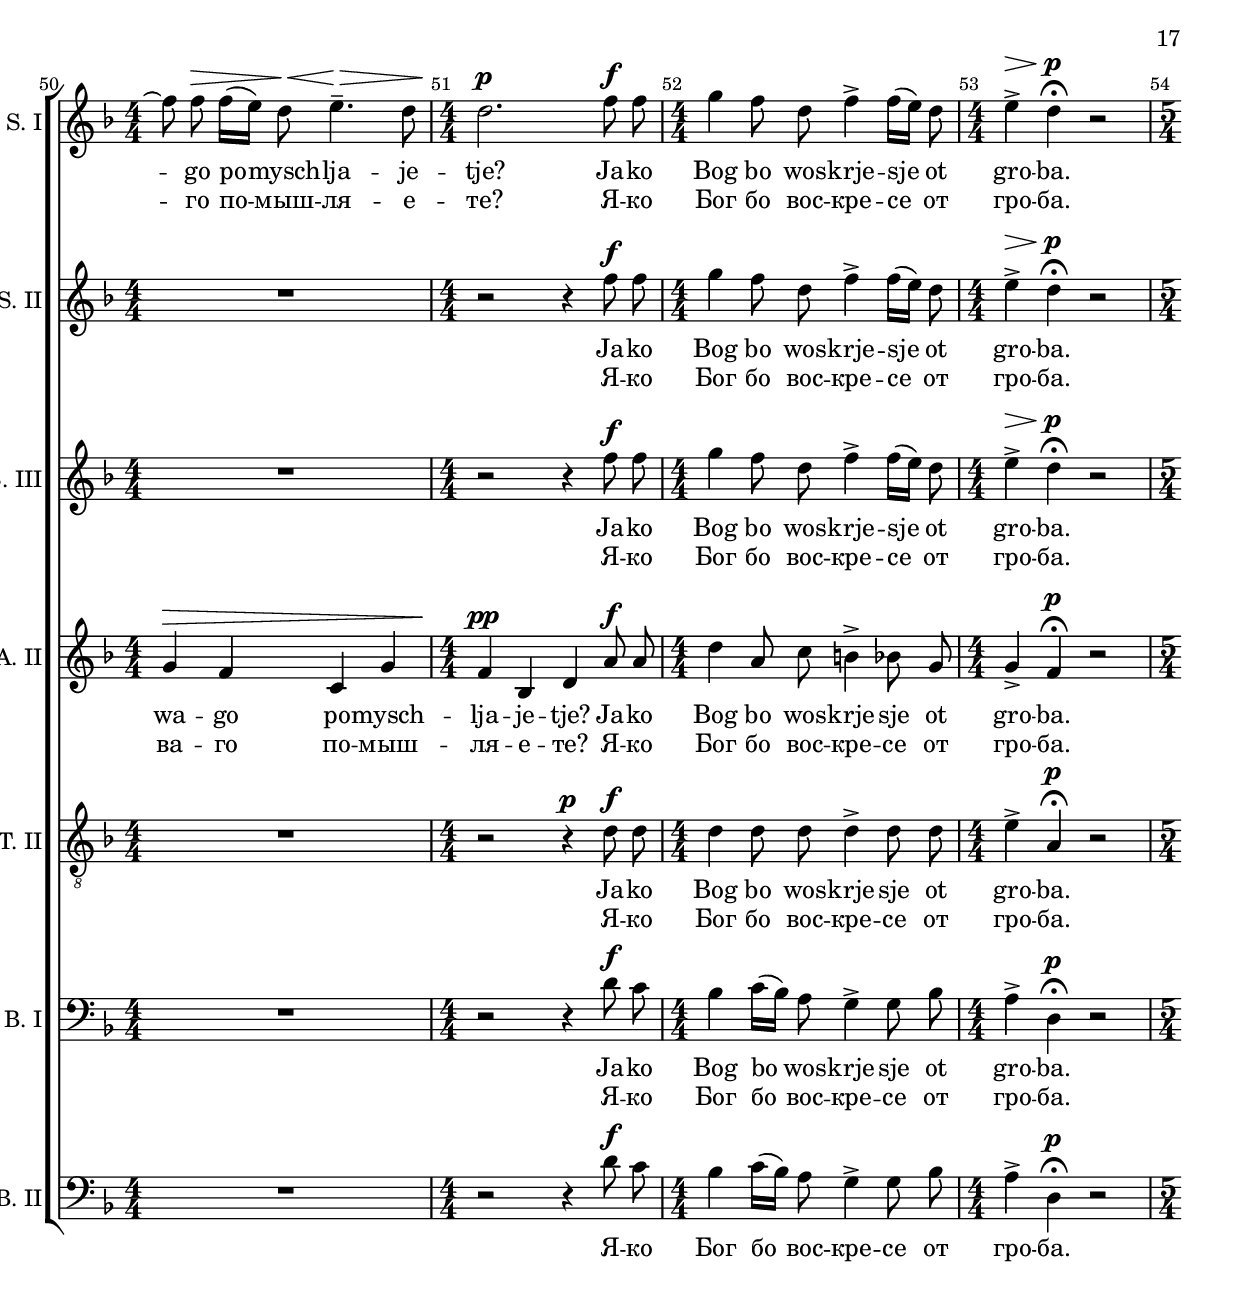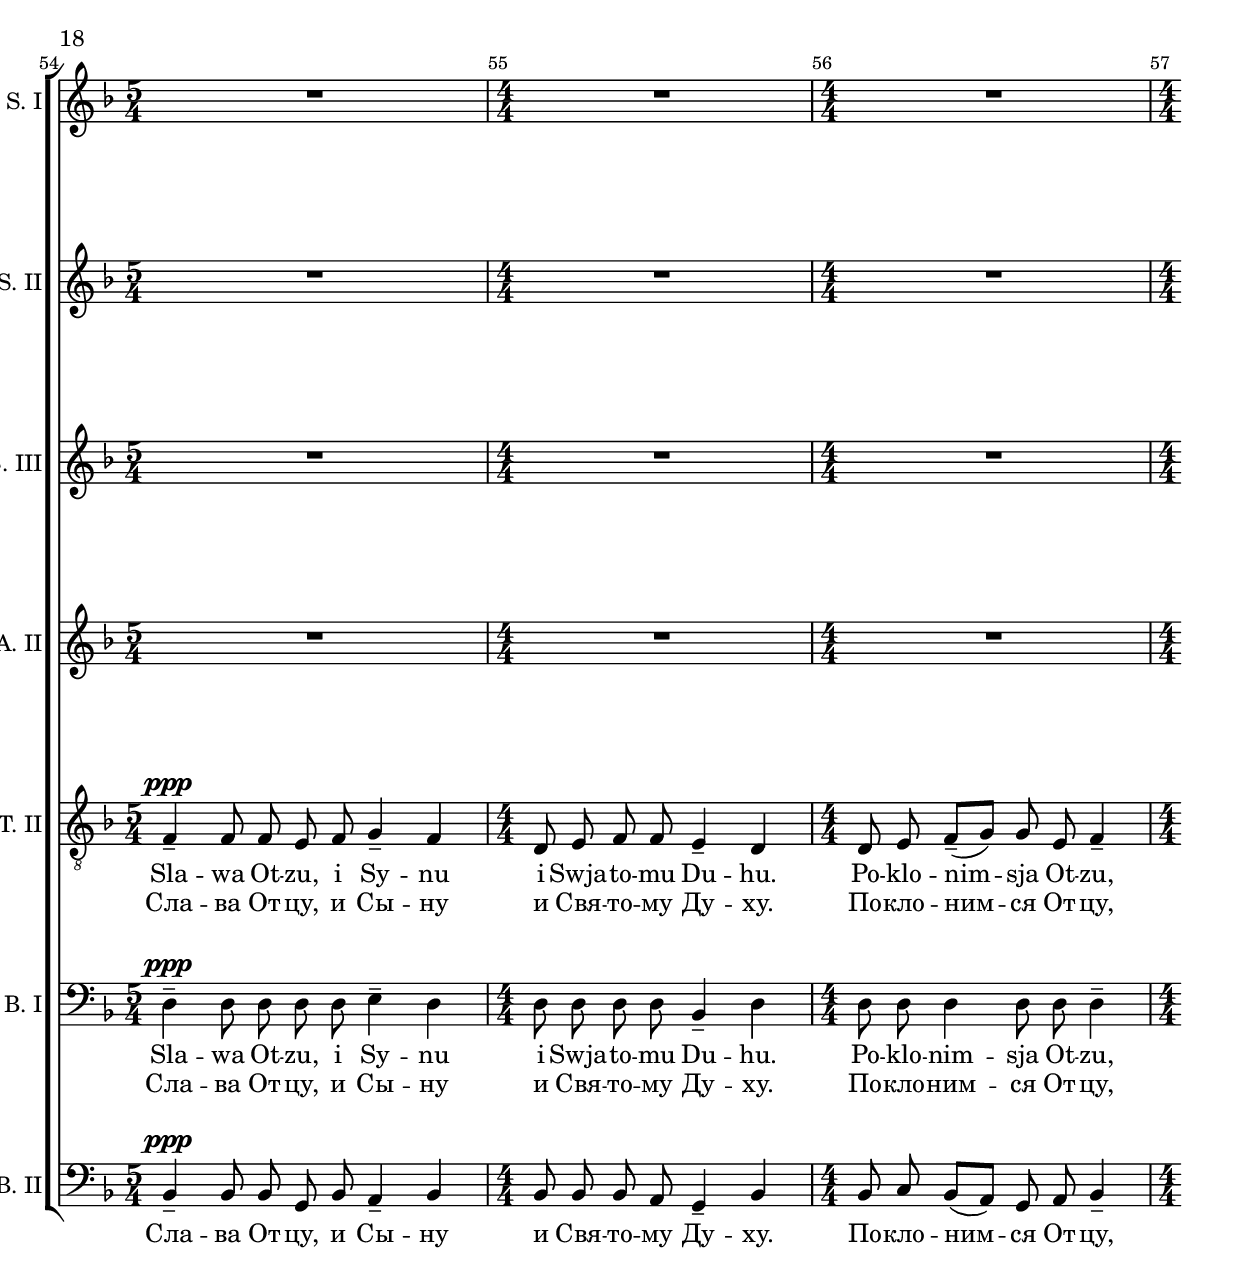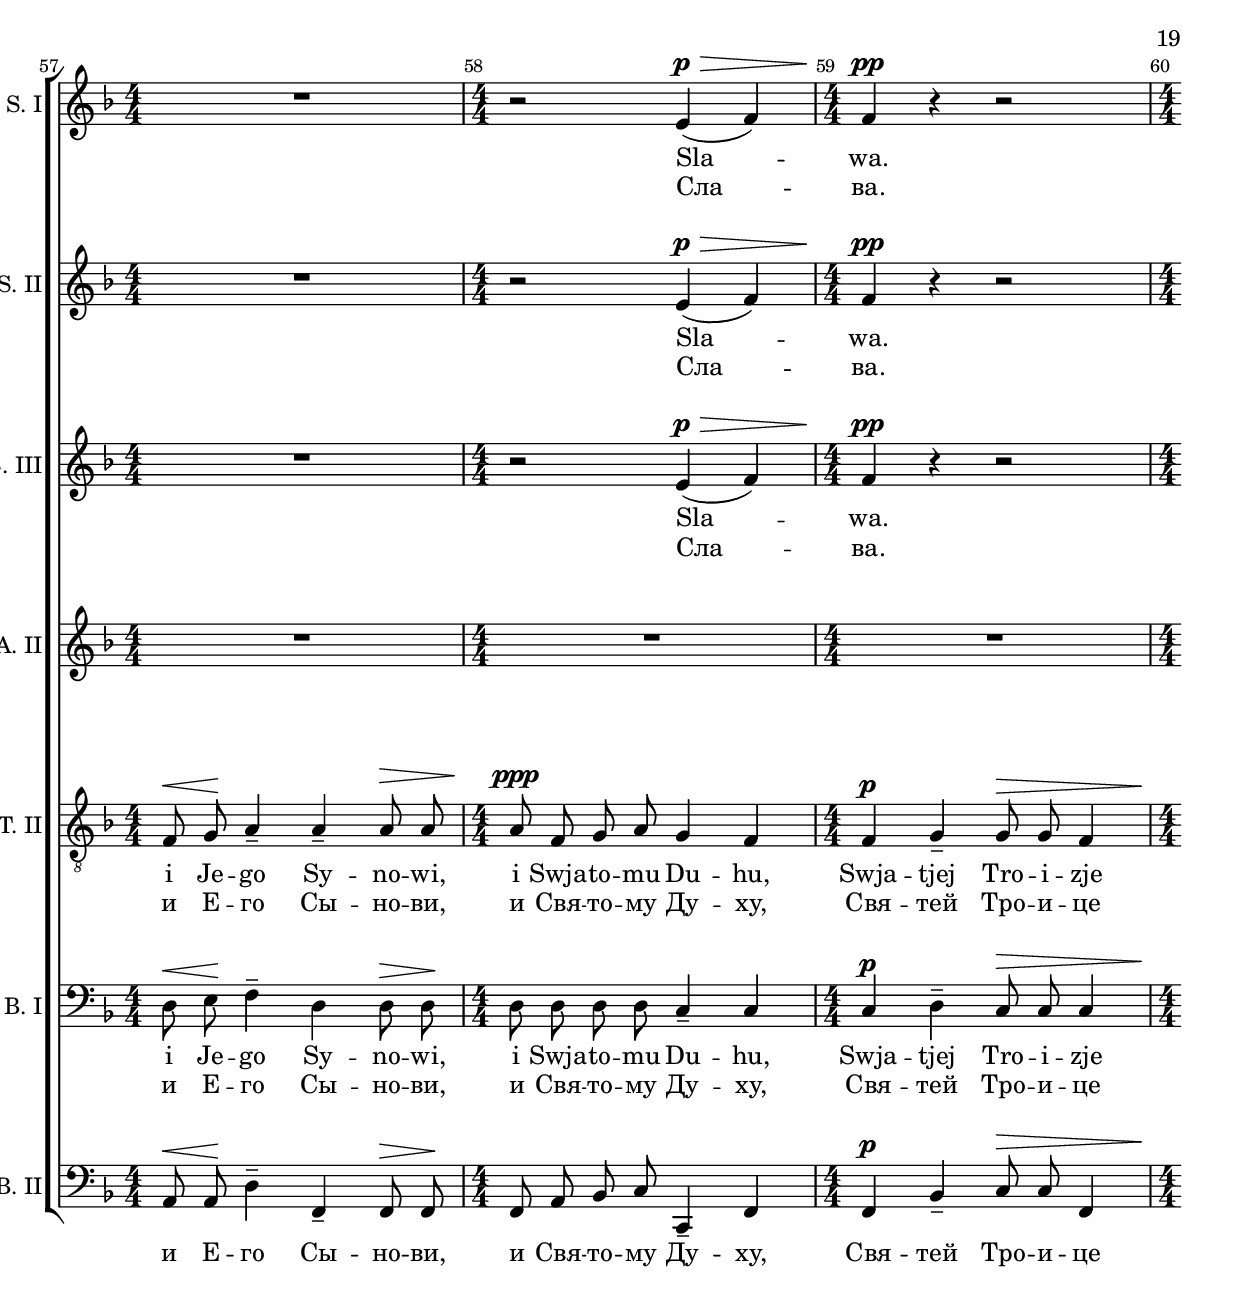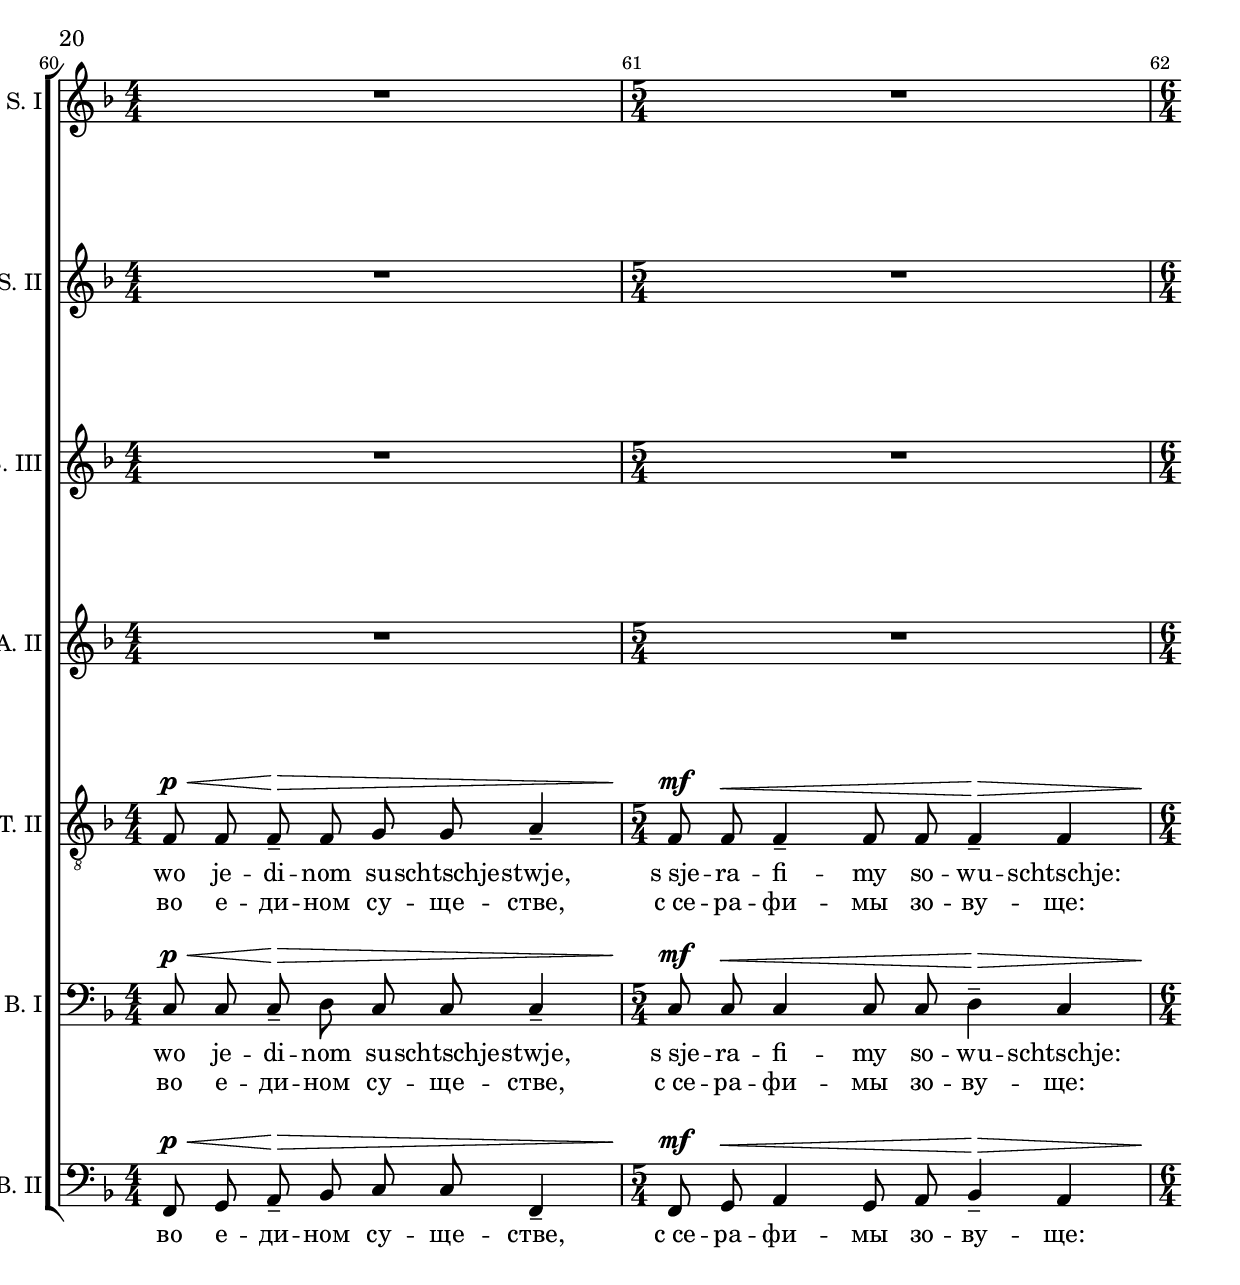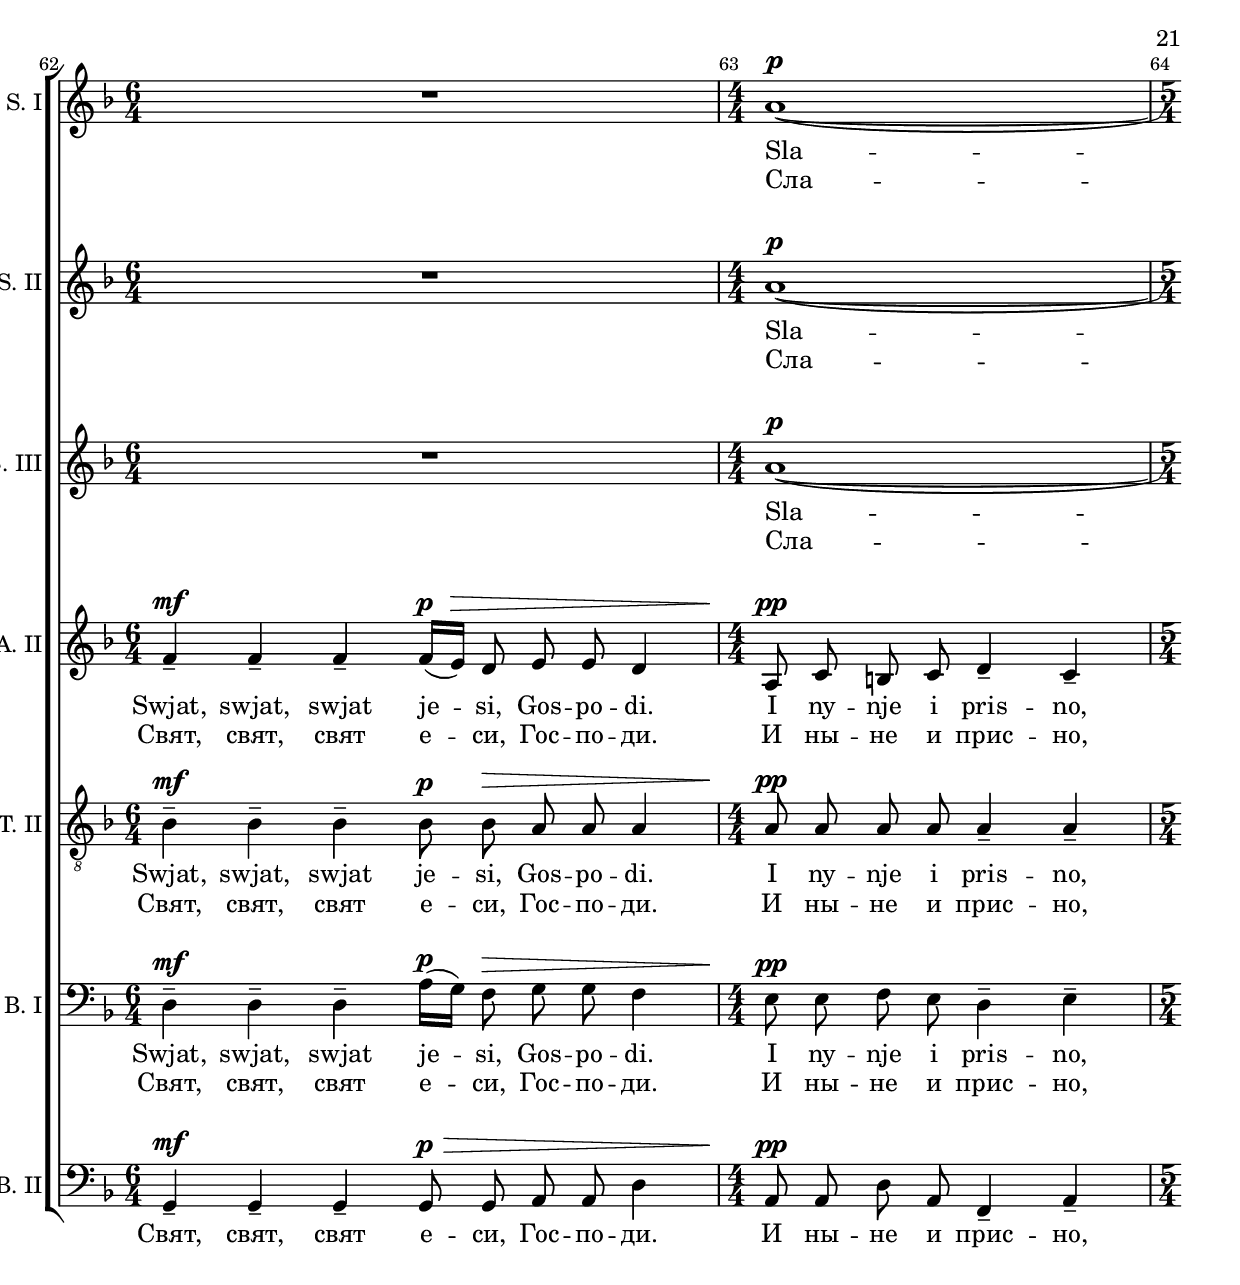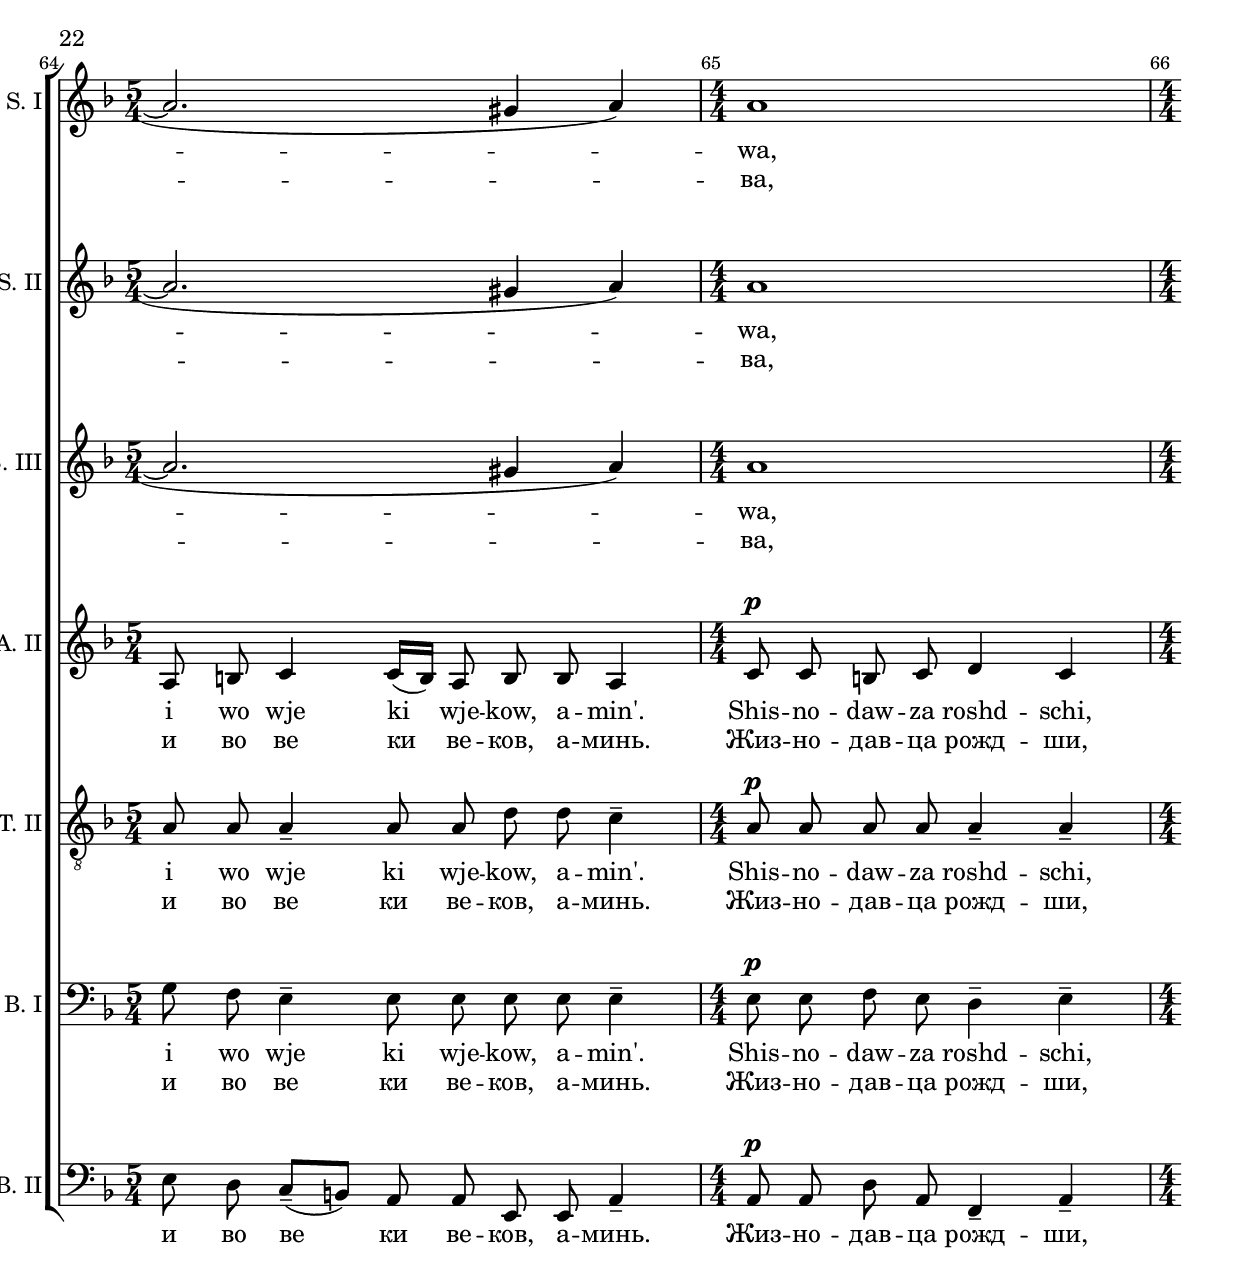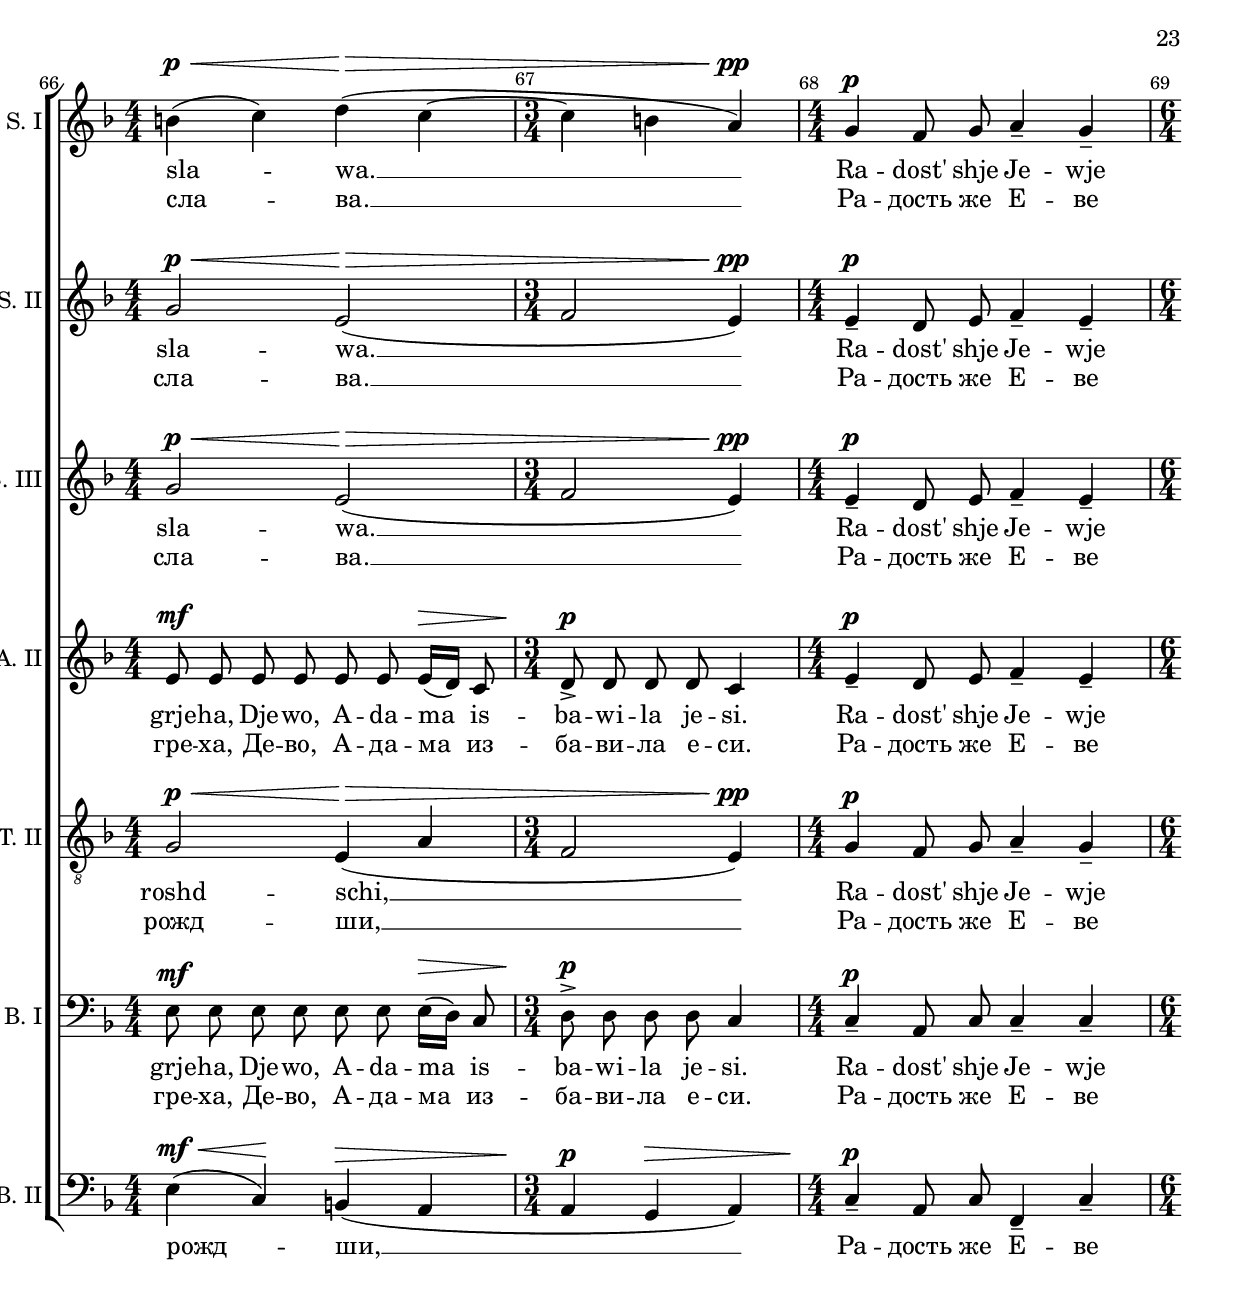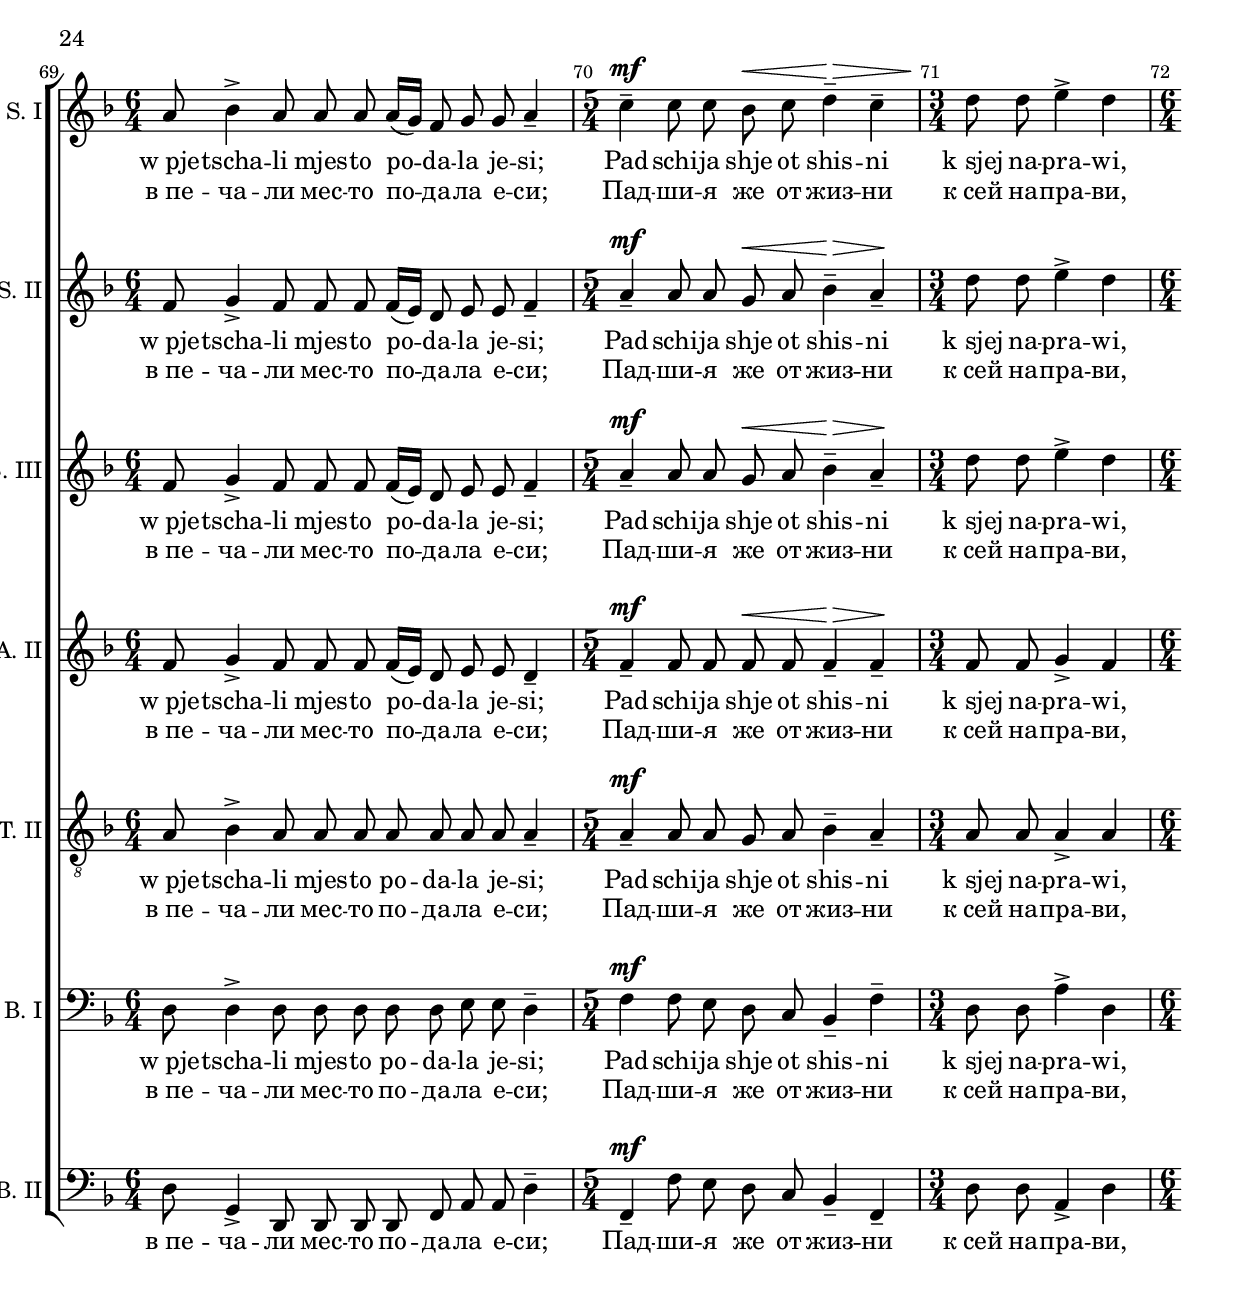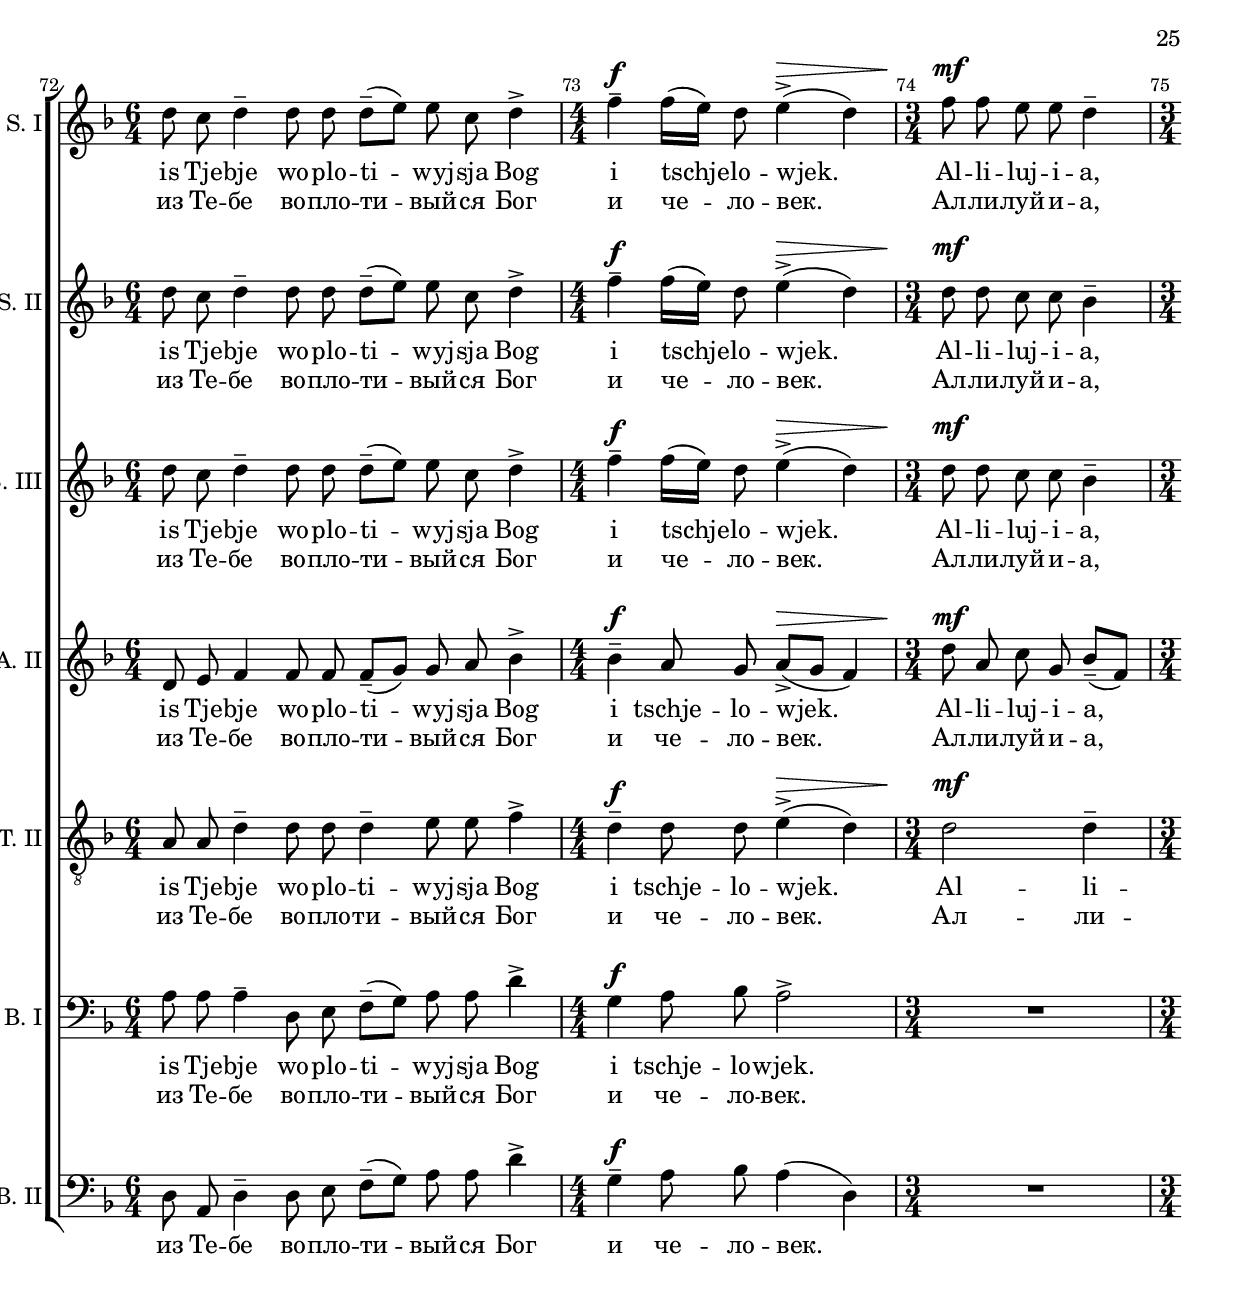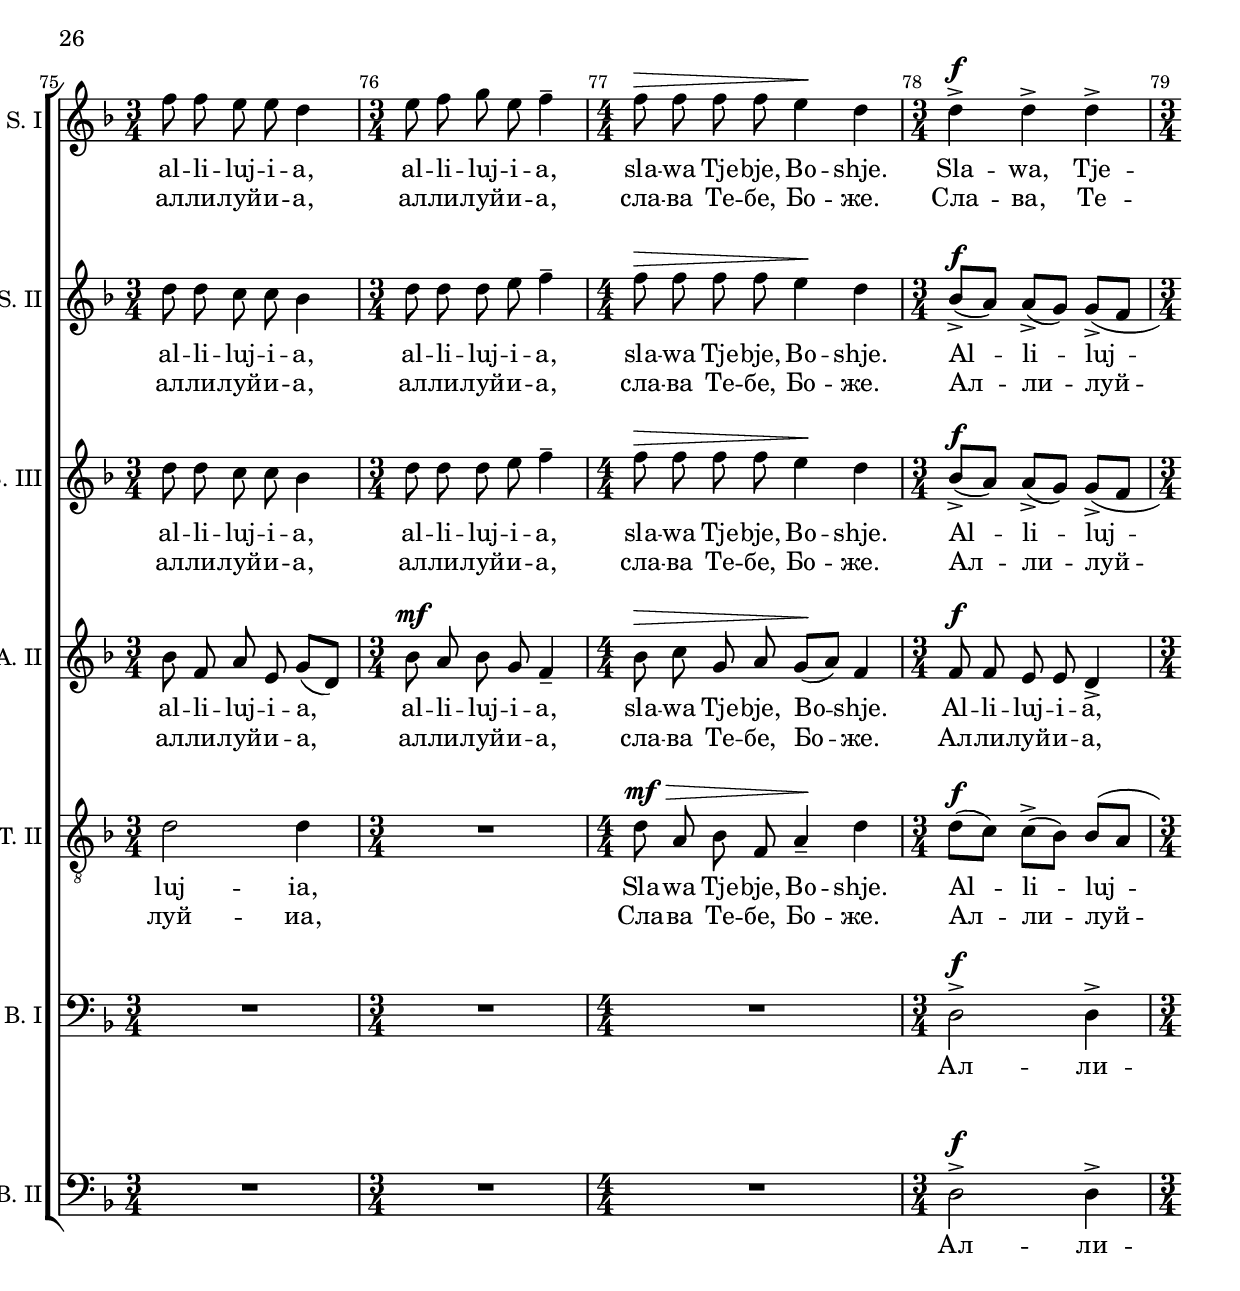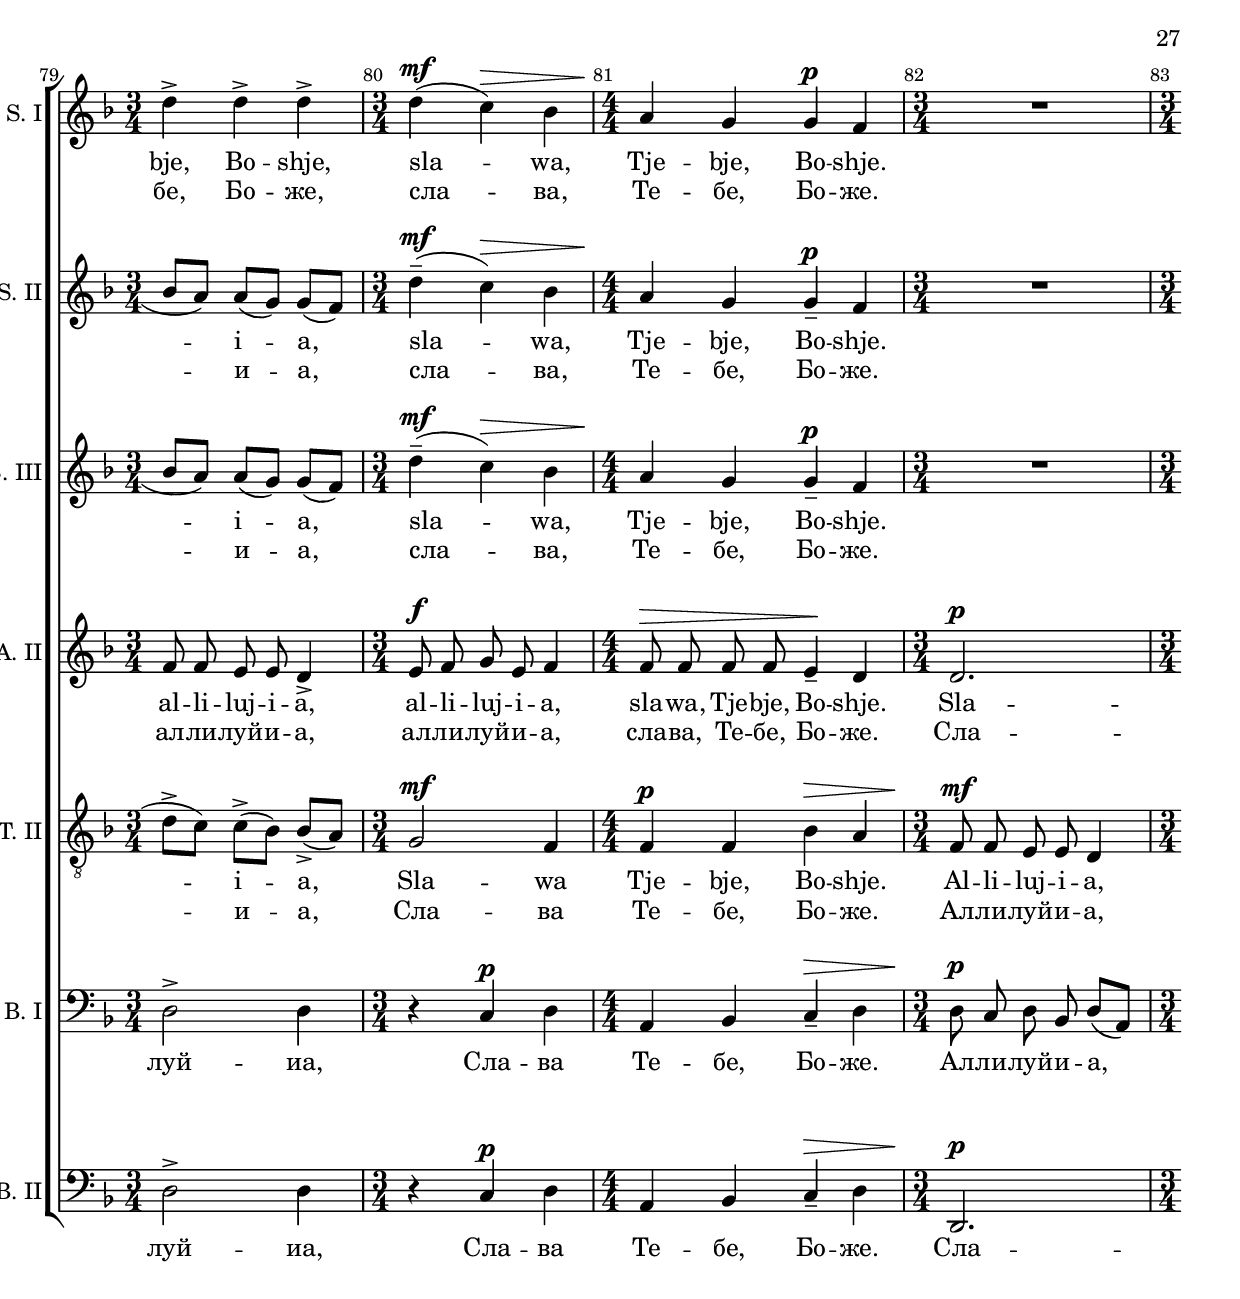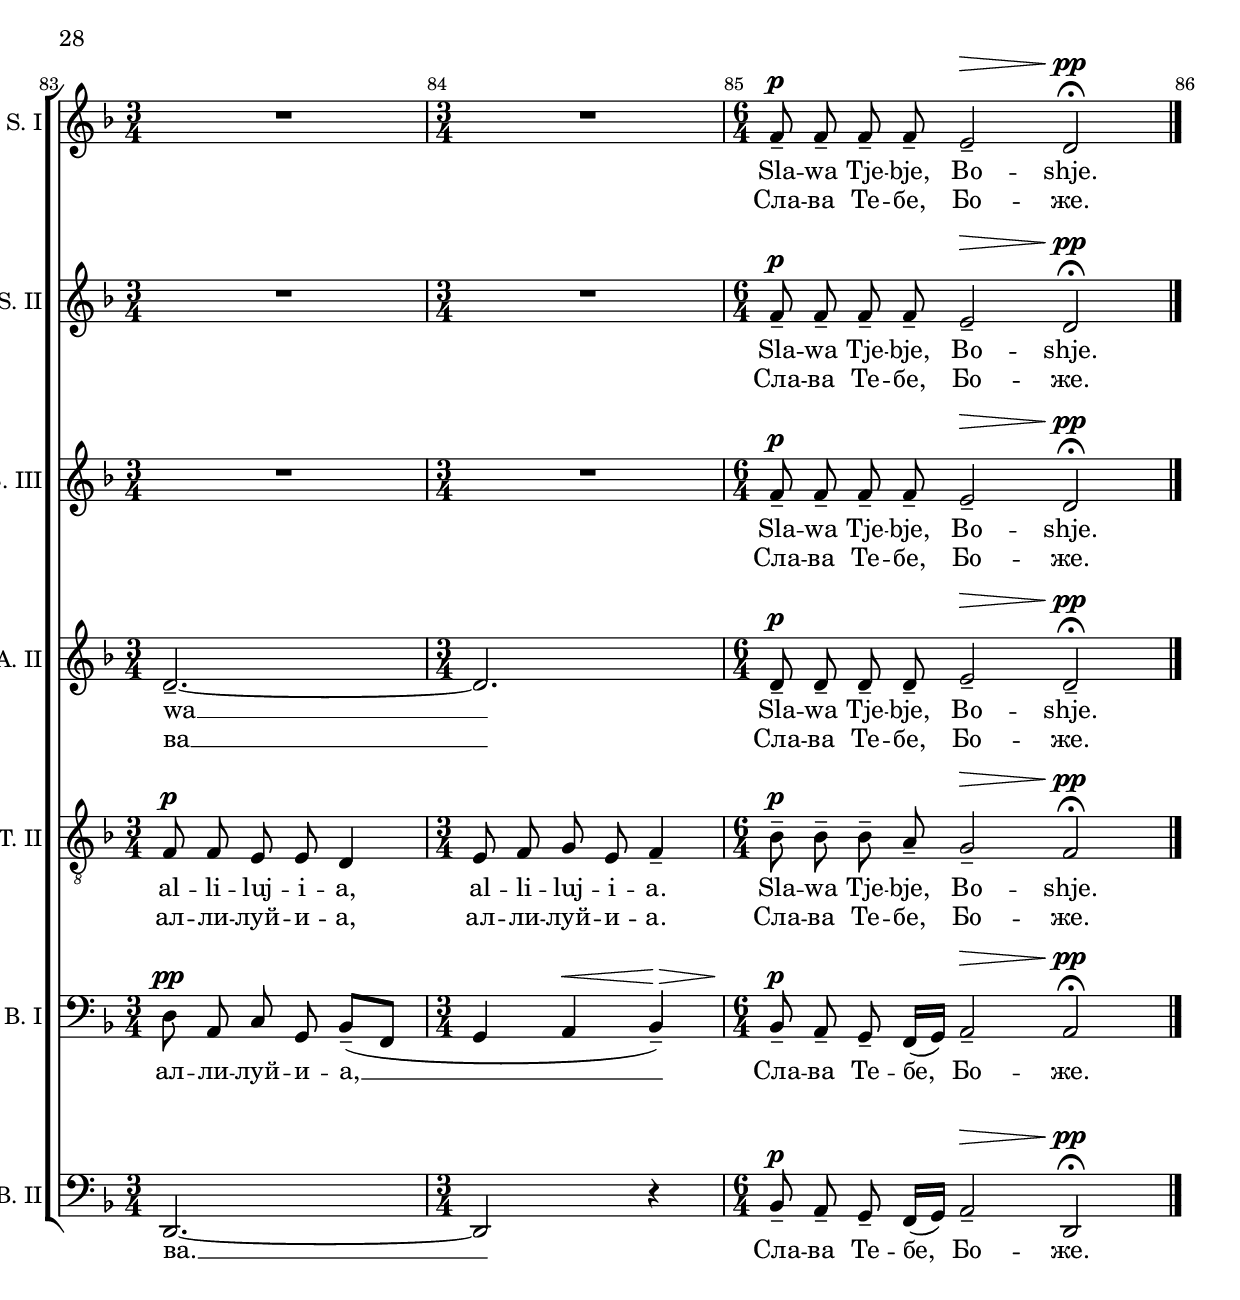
\version "2.16.2"

#(ly:set-option 'midi-extension "mid")

\header {
  title = "Title"
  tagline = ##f
}


\paper {
  #(set-paper-size "a4")
}

global = {
  \key f \major
  \numericTimeSignature
  \dynamicUp
  \autoBeamOff
  \accidentalStyle "modern-voice-cautionary"
  % \override Score.TimeSignature #'stencil = ##f
  \set Score.markFormatter = #format-mark-box-numbers
  \override Score.BarNumber #'break-visibility = #'#(#t #t #t)
}

obreak = {}
opage ={\pageBreak}

\include "articulate.ly"

sopranoOneVoice = \relative c'' {
  \time 2/4 R2 |
  \time 4/4  R1 |
  \time 5/4  R4*5 |
  \time 6/4  R1. |
  \time 4/4  R1 |
  \time 4/4  R1 |
  \time 6/4  f4 -- \f f4  -- f4 -- f4 -- d2 -> |
  \time 4/4  f4 -- f4 -- f4 -- f4 |
  \time 4/4  d2 -> d4 -- d4 -- |
  \time 6/4  f2 -- f4 -- f4 -- d8 d8 d4 -- |

  \opage %p2
  \time 6/4   f2 -- \ff f2  --e16 ( -- [ f16 g8 ) -- ] f8 r8 | %
  \time 6/4  f4.  -> d8 -- e2 -> \> d2 \! |
  \time 4/4  R1 |
  \time 4/4  R1 |
  \time 5/4  R4*5 |
  \time 6/4  R1. |
  \time 4/4  R1 |
  \time 6/4  c2  \p -- c2 -- a4 a4 |
  \time 6/4  c2 -- c2 -- a4 a4

  \opage %p3
  \time 6/4   c1 -- \pp ( a2 |
  \time 6/4  c1 -- ) a2 |
  \time 10/4   c4 \p -- c4 -- c4 -- c4 -- a1 ~ a2 |
  \time 8/4  R4*8 |
  \time 4/4  R1 | % 6
  \time 4/4  R1 | % 7
  \time 5/4  R4*5 | % 8
  \time 4/4  R1

  \opage %p4
  \time 4/4   d4 \p \<  d4 es4 \> -- d4  ~ |
  \time 6/4  d4 bes8 \p c8 d8 d8 d8 \< bes8 c4 \> bes8 \< bes8  |
  \time 4/4  d4. -- \mf  d8 -- d8 -- d8 \>  d16 ( [ c16 ) ] bes8 \< |
  \time 4/4  c4 -- \> c8  c8 bes4.  \p r8 |
  \time 5/4  R4*5 |
  \time 4/4  r2 r4 es4 \pp |
  \time 4/4  es2 es4 d4 \< |
  \time 4/4    c2 -- \p  c4 \> c4  |

  \opage %p5
  \time 6/4 bes2. \pp r4 r2 |
  \time 4/4  R1 |
  \time 4/4  R1 |
  \time 4/4  a1 \pp ~ |
  \time 4/4  a1 ~ |
  \time 5/4  a1 ~ a4 ~ |
  \time 4/4  a1 |
  \time 6/4  bes4 \< \p bes4 bes8 -- \> ( [ c8 ) ] c8 \< bes8 bes4 -- \> bes4 |
  \time 4/4  bes4 \p -- bes16 [ a16 ] g8 \< a8 -- \> a8 g4 |
  \time 4/4  g8 \< bes4 \> bes8 bes8  \p bes8 bes4 \< |

  \opage %p6
  \time 4/4 bes4 --  bes16 \> ( [ a16 ) ] g8 a4  g4 \pp | % 2
  \time 4/4  R1 |
  \time 4/4  r2  r4 f'4 \mf |
  \time 4/4  g8. f16 f8 f8 f2 -- ~ |
  \time 4/4  f8 f8 \> f16 ( [ e16 ) ] d8\< e4. -- \> d8 |
  \time 4/4   d2.  \p f8 \f  f8 |
  \time 4/4  g4 f8 d8 f4 -> f16 ( [ e16 ) ] d8 |
  \time 4/4  e4  \> -> d4 \p  \fermata r2 |
  \time 5/4  R4*5 |
  \time 4/4  R1 |
  \time 4/4  R1

  \opage %p6
  \time 4/4 R1 |
  \time 4/4  r2 e,4 \p \> ( f4 ) |
  \time 4/4  f4  \pp r4 r2 |
  \time 4/4  R1 |
  \time 5/4  R4*5 |
  \time 6/4  R1. |
  \time 4/4  a1 \p ( ~ |
  \time 5/4  a2. gis4 a4 ) |
  \time 4/4  a1 |

  \opage %p7
  \time 4/4  b4 \p \< ( c4 ) d4 \> ( c4 ~ |
  \time 3/4  c4 b4  a4 \pp ) |
  \time 4/4  g4  \p f8 g8 a4 -- g4 -- |
  \time 6/4  a8 bes4 -> a8 a8 a8 a16 [( g16 ]) f8 g8 g8 a4 -- |
  \time 5/4  c4 \mf -- c8 c8 bes8 \< c8 d4 \> -- c4 -- |
  \time 3/4  d8 \! d8 e4 -> d4 |
  \time 6/4  d8 c8 d4 -- d8 d8 d8 -- ( [ e8 )  ] e8 c8 d4 -> |
  \time 4/4  f4 \f -- f16 ( [ e16 ) ] d8 e4 \> ( -> d4 ) |
  \time 3/4  f8  \mf f8 e8 e8 d4 -- |

  \opage %p8
  \time 3/4 f8 f8 e8 e8 d4 |
  \time 3/4  e8 f8 g8 e8 f4 -- |
  \time 4/4  f8 \> f8 f8 f8 e4 \! d4 |
  \time 3/4   d4 -> \f d4 -> d4 -> |
  \time 3/4  d4 -> d4 -> d4 -> |
  \time 3/4  d4 \mf ( c4 \> ) bes4 |
  \time 4/4  a4 \! g4 g4 \p f4 |
  \time 3/4  R2. |
  \time 3/4  R2. |
  \time 3/4  R2. |
  \time 6/4  f8 -- \p f8 -- f8 -- f8 -- e2 --\>  d2  \pp \fermata \bar "|."

}

sopranoOneVerse = \lyricmode {
  An -- gjel' -- skij so -- bor
  u -- di -- wi -- "sja," srja Tje -- "bje w"  mjert -- wyh    wmje -- niw -- scha -- "sja,"

  %p2
  i ot a -- da -- wsja swo -- boshd -- scha.

  An -- gjel mi -- ro -- no -- si -- zam wje --

  %p3
  schtscha -- "schje:"

  wi -- di -- tje wy "grob." __

  %p4
  Sje -- lo ra -- no __ mi -- ro -- no -- si -- zy  tje -- tscha -- hu
  ko gro -- bu Two -- je -- mu ry -- da -- ju -- schtschi -- "ja,"
  ry -- da -- ni -- ja wrje -- mja prje --

  %p5
  "sta,"
  mm __

  Mi -- ro -- no -- si -- zy Shje -- "ny,"
  "s mi" -- ry pri -- schjed -- schi -- ja ko   gro -- bu Two -- je -- mu,

  %p6
  Spa -- "sje," ry -- da -- "hu."

  Tschto "s  mjert" -- wy -- mi Shi -- wa -- go po -- mysch -- lja -- je -- "tje?"

  Ja -- ko Bog bo wos -- krje -- sje ot gro -- "ba."

  %p7
  Sla -- "wa."  Sla -- "wa,"

  %p8
  sla -- "wa." __
  Ra -- dost' shje   Je -- wje
  "w pje" -- tscha -- li mjes -- to po -- da -- la    je -- "si;"
  Pad -- schi -- ja shje ot shis -- ni "k sjej" na -- pra -- wi,
  is  Tje -- bje    wo -- plo -- ti -- wyj -- sja Bog i tschje -- lo -- "wjek."
  Al -- li -- luj -- i -- a,

  %p9
  al -- li -- luj -- i -- a,
  al -- li -- luj -- i -- a,
  sla -- wa  Tje -- "bje," Bo --  "shje."
  Sla -- "wa,"
  Tje -- "bje," Bo -- "shje,"
  sla -- "wa,"
  Tje -- "bje," Bo -- "shje."

  Sla -- wa Tje -- "bje," Bo -- "shje."

}

sopranoOneCyrillic = \lyricmode {

  Ан -- гель -- ский со -- бор
  у -- ди -- ви -- "ся," зря Те -- "бе в"  мерт -- вых    вме -- нив -- ша -- "ся,"

  %p2
  и от а -- да -- вся сво -- божд -- ша.

  Ан -- гел ми -- ро -- но -- си -- цам ве --

  %p3
  ща -- "ше:"

  ви -- ди -- те вы "гроб." __

  %p4
  Зе -- ло ра -- но ми -- ро -- но -- си -- цы  те -- ча -- ху
  ко гро -- бу Тво -- е -- му ры -- да -- ю -- щи -- "я,"
  ры -- да -- ни -- я вре -- мя пре --

  %p5
  "ста,"
  мм __

  Ми -- ро -- но -- си -- цы Же -- "ны,"
  "с ми" -- ры при -- шед -- ши -- я ко   гро -- бу Тво -- е -- му,

  %p6
  Спа -- "се," ры -- да -- "ху."

  Что "с  мерт" -- вы -- ми Жи -- ва -- го по -- мыш -- ля -- е -- "те?"

  Я -- ко Бог бо вос -- кре -- се от гро -- "ба."

  %p7
  Сла -- "ва."  Сла -- "ва,"

  %p8
  сла -- "ва." __
  Ра -- дость же   Е -- ве
  "в пе" -- ча -- ли мес -- то по -- да -- ла    е -- "си;"
  Пад -- ши -- я же от жиз -- ни "к сей" на -- пра -- ви,
  из  Те -- бе    во -- пло -- ти -- вый -- ся Бог и че -- ло -- "век."
  Ал -- ли -- луй -- и -- а,

  %p9
  ал -- ли -- луй -- и -- а,
  ал -- ли -- луй -- и -- а,
  сла -- ва  Те -- "бе," Бо --  "же."
  Сла -- "ва,"
  Те -- "бе," Бо -- "же,"
  сла -- "ва,"
  Те -- "бе," Бо -- "же."

  Сла -- ва Те -- "бе," Бо -- "же."

}

sopranoTwoVoiceA = \relative c '' {
  \time 2/4 R2 |
  \time 4/4  R1 |
  \time 5/4  R4*5 |
  \time 6/4  R1. |
  \time 4/4  R1 |
  \time 4/4  R1 |
  \time 6/4  d4 \f -- d4 -- d4 -- d4 c4 \> ( bes4 ) |
  \time 4/4  d4 \! -- d4 -- d4 -- d4 -- |
  \time 4/4  bes2 -> c4 -- bes4 -- |
  \time 6/4  d2 -- d4 -- d4 -- c8 c8 bes4 -- |

}

sopranoTwoVoiceB = \relative c '' {

  \opage %p2
  \time 6/4   d2 -- \ff d2 -- c16 ( -- [ d16 e8 -- ) ] d8 r8 | % 2
  \time 6/4  f4.  -> d8 -- e2 -> \> d2 \! |
  \time 4/4  R1 |
  \time 4/4  R1 |
  \time 5/4  R4*5 |
  \time 6/4  R1. |
  \time 4/4  R1 |
  \time 6/4  c2  \p -- c2 -- a4 a4 |
  \time 6/4  c2 -- c2 -- a4 a4 |

  \opage %p3
  \time 6/4   c1 -- \pp ( a2 |
  \time 6/4  c1 -- ) a2 |
  \time 10/4  f4 -- \p f4 -- f4 -- f4 -- f2 -- f8 -- f8 -- f8 -- f8 -- e16 ( [ f16 g8 ) ] f4 |
  \time 8/4  f4 e8 \< f8 g4 -- \> f8 f8 \pp e2 d2 |
  \time 4/4  R1 | % 6
  \time 4/4  R1 | % 7
  \time 5/4  R4*5 | % 8
  \time 4/4  R1 |

  \opage %p4
  \time 4/4  bes'4 \p bes4 \< bes4 -- \> bes4  ~ | % 2
  \time 6/4  bes4 bes8 \p a8 g4 g4  g4 --  g4 \< | % 3
  \time 4/4  bes2 \mf \> g4 \! r4  | % 4
  \time 4/4  R1 |
  \time 5/4     g8 \p \< a8 bes8 a8 \! bes8 \mf ( [ c8 ) ] c4 -- c8 \p c8 |
  \time 4/4  bes2. es4 \pp | % 7
  \time 4/4  c2 c4 bes4 \< | % 8
  \time 4/4  c2 \p  c4 \> c4 |

  \opage %p5
  \time 6/4  bes2. \pp a4 \< g2 \> ~ |
  \time 4/4  g2 g2  |
  \time 4/4  g1 \pp |
  \time 4/4  r2 r8 d8 \pp d8 e8 |
  \time 4/4  f4 -- f8 f8 e4. -- e8 | % 6
  \time 5/4  d4 f8 f8 g4 -- f4 d8 e8 |
  \time 4/4  f8 f8 e8 e8 d2 \fermata |
  \time 6/4  bes'4 \< \p bes4 bes8 -- \> ( [ c8 ) ] c8 \< bes8 bes4 -- \> bes4 |
  \time 4/4  bes4 \p -- bes16 [ a16 ] g8 \< a8 -- \> a8 g4 |
  \time 4/4  g8 \< bes4 \> bes8 bes8  \p bes8 bes4 \< |

  \opage %p6
  \time 4/4 bes4 --  bes16 \> ( [ a16 ) ] g8 a4  g4 \pp | % 2
  \time 4/4  R1 |
  \time 4/4  R1 |
  \time 4/4  R1 |
  \time 4/4  R1 |
  \time 4/4  r2 r4 f'8 \f  f8 |
  \time 4/4  g4 f8 d8 f4 -> f16 ( [ e16 ) ] d8 |
  \time 4/4  e4  \> -> d4 \p  \fermata r2 |
  \time 5/4  R4*5 |
  \time 4/4  R1 |
  \time 4/4  R1 |

  \opage %p7
  \time 4/4 R1 |
  \time 4/4  r2 e,4 \p \> ( f4 ) |
  \time 4/4  f4  \pp r4 r2 |
  \time 4/4  R1 |
  \time 5/4  R4*5 |
  \time 6/4  R1. |
  \time 4/4  a1 \p ( ~ |
  \time 5/4  a2. gis4 a4 ) |
  \time 4/4  a1 |

  \opage %p7
  \time 4/4   g2 \p \< e2 \> ( |
  \time 3/4  f2 e4 \pp ) |
  \time 4/4    e4 -- \p d8 e8 f4 -- e4 -- | % 4
  \time 6/4  f8 g4 -> f8 f8 f8 f16[ ( e16 ]) d8 e8 e8 f4 -- |
  \time 5/4    a4 \mf -- a8 a8 g8 \< a8 bes4 \> -- a4 \! -- |
  \time 3/4  d8 \! d8 e4 -> d4 |
  \time 6/4  d8 c8 d4 -- d8 d8 d8 -- ( [ e8 )  ] e8 c8 d4 -> |
  \time 4/4  f4 \f -- f16 ( [ e16 ) ] d8 e4 \> ( -> d4 ) |
  \time 3/4  d8  \mf d8 c8 c8 bes4 -- |

  \opage %p8
  \time 3/4  d8 d8 c8 c8 bes4 |
  \time 3/4  d8 d8 d8 e8 f4 -- |
  \time 4/4  f8 \> f8 f8 f8 e4 \! d4 |
  \time 3/4  bes8 -> \f ( [ a8 ) ] a8 -> ( [ g8 ) ] g8 -> ( [ f8 ] |
  \time 3/4  bes8 [ a8 ) ] a8 ( [ g8 ) ] g8 ( [ f8 ) ] |
  \time 3/4  d'4 -- \mf ( c4 \> ) bes4 |
  \time 4/4  a4 \! g4 g4 -- \p f4 |
  \time 3/4  R2. |
  \time 3/4  R2. |
  \time 3/4  R2. |
  \time 6/4  f8 -- \p f8 -- f8 -- f8 -- e2 --\>  d2  \pp \fermata \bar "|."
}

sopranoTwoVoice = {
  \sopranoTwoVoiceA \sopranoTwoVoiceB
}


sopranoTwoVerse = \lyricmode {
  An -- gjel' -- skij so -- bor
  u -- di -- wi -- "sja,"
  srja Tje -- "bje w"  mjert -- wyh    wmje -- niw -- scha -- "sja,"

  %p2
  i ot a -- da -- wsja swo -- boshd -- scha.
  An -- gjel mi -- ro -- no -- si -- zam wje --

  %p3
  schtscha -- "schje:"

  wi -- di -- tje wy "grob,"
  i u -- ra -- su -- mjej -- "tje:"
  Spas bo wos -- krje -- sje ot gro -- "ba."

  %p4
  Sje -- lo ra -- no mi -- ro -- no -- si -- zy  tje -- tscha -- "hu."
  no prjed -- "sta k" nim An -- "gjel," i rje --
  "tschje:" ry -- da -- ni -- ja wrje -- mja prje

  %p5
  "sta," nje pla -- tschi -- "tje."
  Bla -- go -- slo -- wjen je -- "si,"
  Gos -- po -- di,
  na -- u -- tschi mja o -- praw -- da -- ni -- jem Two -- "im."
  Mi -- ro -- no -- si -- zy Shje -- "ny,"
  "s mi" -- ry pri -- schjed -- schi -- ja ko   gro -- bu Two -- je -- mu,

  %p6
  Spa -- "sje," ry -- da -- "hu."
  Ja -- ko Bog bo wos -- krje -- sje ot gro -- "ba."

  %p7
  Sla -- "wa."  Sla -- "wa,"

  %p8
  sla -- "wa." __
  Ra -- dost' shje   Je -- wje
  "w pje" -- tscha -- li mjes -- to po -- da -- la    je -- "si;"
  Pad -- schi -- ja shje ot shis -- ni "k sjej" na -- pra -- wi,
  is  Tje -- bje    wo -- plo -- ti -- wyj -- sja Bog i tschje -- lo -- "wjek."
  Al -- li -- luj -- i -- a,

  %p9
  al -- li -- luj -- i -- a,
  al -- li -- luj -- i -- a,
  sla -- wa  Tje -- "bje," Bo --  "shje."

  Al -- li -- luj -- i -- a,

  sla -- "wa,"
  Tje -- "bje," Bo -- "shje."

  Sla -- wa Tje -- "bje," Bo -- "shje."

}

sopranoTwoCyrillic =  \lyricmode {

  Ан -- гель -- ский со -- бор
  у -- ди -- ви -- "ся," зря Те -- "бе в"  мерт -- вых    вме -- нив -- ша -- "ся,"

  %p2
  и от а -- да -- вся сво -- божд -- ша.
  Ан -- гел ми -- ро -- но -- си -- цам ве --

  %p3
  ща -- "ше:"

  ви -- ди -- те вы "гроб,"
  и у -- ра -- зу -- мей -- "те:"
  Спас бо вос -- кре -- се от гро -- "ба."

  %p4
  Зе -- ло ра -- но ми -- ро -- но -- си -- цы  те -- ча -- "ху."
  но пред -- "ста к" ним Ан -- "гел," и ре --
  "че:" ры -- да -- ни -- я вре -- мя пре --

  %p5
  "ста," не пла -- чи -- "те."
  Бла -- го -- сло -- вен е -- "си,"
  Гос -- по -- ди,
  на -- у -- чи мя о -- прав -- да -- ни -- ем Тво -- "им."
  Ми -- ро -- но -- си -- цы Же -- "ны,"
  "с ми" -- ры при -- шед -- ши -- я ко   гро -- бу Тво -- е -- му,

  %p6
  Спа -- "се," ры -- да -- "ху."
  Я -- ко Бог бо вос -- кре -- се от гро -- "ба."

  %p7
  Сла -- "ва."  Сла -- "ва,"

  %p8
  сла -- "ва." __
  Ра -- дость же   Е -- ве
  "в пе" -- ча -- ли мес -- то по -- да -- ла    е -- "си;"
  Пад -- ши -- я же от жиз -- ни "к сей" на -- пра -- ви,
  из  Те -- бе    во -- пло -- ти -- вый -- ся Бог и че -- ло -- "век."
  Ал -- ли -- луй -- и -- а,

  %p9
  ал -- ли -- луй -- и -- а,
  ал -- ли -- луй -- и -- а,
  сла -- ва  Те -- "бе," Бо --  "же."

  Ал -- ли -- луй -- и -- а,

  сла -- "ва,"
  Те -- "бе," Бо -- "же."

  Сла -- ва Те -- "бе," Бо -- "же."

}


sopranoThreeVoiceA = \relative c '' {
  \time 2/4 R2 |
  \time 4/4  R1 |
  \time 5/4  R4*5 |
  \time 6/4  R1. |
  \time 4/4  R1 |
  \time 4/4  R1 |
  \time 6/4  bes4 \f -- bes4 -- bes4 -- bes4 -- a4 -> \> ( g4 ) |
  \time 4/4  bes4 \! -- bes4 -- bes4 -- bes4 |
  \time 4/4  g2 -> a4 -- g4 -- |
  \time 6/4  bes2 -- bes4 -- bes4 -- a8 a8 g4 -- |
}


sopranoThreeVoice = {
  \sopranoThreeVoiceA \sopranoTwoVoiceB
}

sopranoThreeVerse = {
  \sopranoTwoVerse
}

sopranoThreeCyrillic = {
  \sopranoTwoCyrillic
}



altoOneVoice = \relative c'' {
  \time 2/4 R2 |
  \time 4/4  R1 |
  \time 5/4  R4*5 |
  \time 6/4  R1. |
  \time 4/4  bes4 \f bes4 bes4 bes4 |
  \time 4/4  bes4 a8 bes8 c4 bes4 |
  \time 6/4  bes4 bes8 bes8 bes4 -- bes16 [( a16 ]) g8 a8 -- a8 g4 -- |
  \time 4/4  bes8 bes8 bes8 bes8 bes8 bes8 bes4 ~  -> |
  \time 4/4  bes8 bes8 a8 bes8 c4 -- bes4 -- |
  \time 6/4  g8 a8 bes8 bes8 bes8 bes16 [( a16 ]) g8 g8 a4 g4 |

  \opage %p2
  \time 6/4  bes2 -- \ff bes2 -- g8 ( -- [ a8 ) -- ] bes8 -> r8 |
  \time 6/4  a4. -> a8 -- a2 -> \> a2 \! |
  \time 4/4  r2 r8 d,8 \pp d8 e8 |
  \time 4/4  f4 -- f8 f8 e4. -- e8 |
  \time 5/4  d4 f8 \< f8 g4 \> -- f4 d8  \pp e8 |
  \time 6/4  f8 f8 e8 e8 d2 -- r2 |
  \time 4/4  R1 |
  \time 6/4    a'2 -- \p \> a2 -- f4 \! f4 |
  \time 6/4  a2 -- a2 -- f4 f4 |

  \opage %p3
  \time 6/4   a1 --( \pp f2 |
  \time 6/4  a1 -- ) f2 |
  \time 10/4 f4 -- f4 -- f4 -- f4 -- f2 -- f8 -- f8 -- f8 -- f8 -- e16 ( [ f16 g8 ) ] f4 |
  \time 8/4  f4 e8 \< f8 g4 \> f8  f8 e2  \pp  d2 |
  \time 4/4  r2 r8 d8 \pp d8 e8 |
  \time 4/4  f4 -- f8 f8 e4. -- e8 |
  \time 5/4  d4 f8 f8 g4 -- f4 d8 e8 |
  \time 4/4  f8 f8 e8 e8 d2 \fermata |

  \opage %p4
  \time 4/4  g4 \p g4 \< g4 -- \> f4 ( |
  \time 6/4  g4 ) -- \< f8 \p es8 d4 d4 es4 f4 \< |
  \time 4/4  bes1 \mf |
  \time 4/4  g2 ~ \p \> g4. \! r8  |
  \time 5/4  g8 \p \< g8  g8 g8 g4  \mf -- g4 -- g8 \p g8 |
  \time 4/4  g2 \> ( as4 ) bes4 \pp |
  \time 4/4  as2 g4 g4 \< |
  \time 4/4  as4 ( \p g4 ) f4 \> es8 [ (f8 ) \! ]
}

altoOneVerse = \lyricmode {
  An -- gjel' skij  so -- bor u -- di -- wi -- "sja,"
  srja Tje -- "bje w" mjert -- wyh wmje -- niw -- scha -- "sja,"
  smjert -- nu -- ju  "shje," Spa -- "sje,"
  krje -- post' ra -- so -- riw -- "scha,"
  "i s" so -- bo -- ju A -- da -- ma wos -- dwig -- "scha,"



  %p2
  i ot a -- da wsja swo -- boshd -- "scha."
  Bla -- go -- slo -- wjen je -- "si,"
  Gos -- po -- "di,"
  na -- u -- tschi mja o -- praw -- da -- ni -- jem  Two -- "im."
  An -- gjel mi -- ro -- no -- si -- zam wje --

  %p3
  schtscha -- "schje:"
  wi -- di -- tje wy "grob,"
  i u -- ra -- su -- mjej -- "tje:"
  Spas bo wos -- krje -- sje ot gro -- "ba."

  Bla -- go -- slo -- wjen je -- "si,"
  Gos -- po -- "di,"
  na -- u -- tschi  mja o -- praw -- da -- ni -- jem Two -- "im."

  %p4
  Sje -- lo ra -- no __ mi -- ro -- no -- si -- zy  tje -- tscha -- "hu." __
  no prjed -- "sta k" nim An -- "gjel," i rje -- "tschje:" __
  ry -- da -- ni -- ja wrje -- mja prje %--
}

altoOneCyrillic = \lyricmode {
  Ан -- гель ский  со -- бор у -- ди -- ви -- "ся,"
  зря Те -- "бе в" мерт -- вых вме -- нив -- ша -- "ся,"
  смерт -- ну -- ю  "же," Спа -- "се,"
  кре -- пость ра -- зо -- рив -- "ша,"
  "и с" со -- бо -- ю А -- да -- ма воз -- двиг -- "ша,"

  %p2
  и от а -- да вся сво -- божд -- "ша."
  Бла -- го -- сло -- вен е -- "си,"
  Гос -- по -- "ди,"
  на -- у -- чи мя о -- прав -- да -- ни -- ем  Тво -- "им."
  Ан -- гел ми -- ро -- но -- си -- цам ве --

  %p3
  ща -- "ше:"
  ви -- ди -- те вы "гроб,"
  и у -- ра -- зу -- мей -- "те:"
  Спас бо вос -- кре -- се от гро -- "ба."

  Бла -- го -- сло -- вен е -- "си,"
  Гос -- по -- "ди,"
  на -- у -- чи  мя о -- прав -- да -- ни -- ем Тво -- "им."

  %p4
  Зе -- ло ра -- но __ ми -- ро -- но -- си -- цы  те -- ча -- "ху." __
  но пред -- "ста к" ним Ан -- "гел," и ре -- "че:" __
  ры -- да -- ни -- я вре -- мя пре %--



}


altoTwoVoice = \relative c'' {
  \time 2/4  R2 |
  \time 4/4  R1 |
  \time 5/4  R4*5 |
  \time 6/4  R1. |
  \time 4/4  bes4 \f bes4 bes4 bes4 |
  \time 4/4  bes4 a8 bes8 c4 bes4 |
  \time 6/4  bes4 bes8 bes8 bes4 -- bes16 [( a16 ]) g8 a8 -- a8 g4 -- |
  \time 4/4  bes8 bes8 bes8 bes8 bes8 bes8 bes4 ~  -> |
  \time 4/4  bes8 bes8 a8 bes8 c4 -- bes4 -- |
  \time 6/4  g8 a8 bes8 bes8 bes8 bes16 [( a16 ]) g8 g8 a4 g4 |

  \opage %p2
  \time 6/4  bes2 -- \ff bes2 -- g8 ( -- [ a8 ) -- ] bes8 -> r8 |
  \time 6/4  a4. -> a8 -- a2 -> \> a2 \! |
  \time 4/4  r2 r8 d,8 \pp d8 e8 |
  \time 4/4  f4 -- f8 f8 e4. -- e8 |
  \time 5/4  d4 f8 \< f8 g4 \> -- f4 d8  \pp e8 |
  \time 6/4  f8 f8 e8 e8 d2 -- r2 |
  \time 4/4  R1 |
  \time 6/4  f2 -- \p f2 d4 c4 |
  \time 6/4  f2 -- f2 --  d4 c4 |


  \opage %p3
  \time 6/4  f1 \pp ( d4 c4 |
  \time 6/4  f1 -- ) d4 ( c4 ) |
  \time 10/4  a'4 -- a4 -- a4 -- a4 --  d,1 ( c2 ) |
  \time 8/4  b1 c2 \pp  d2 ~ |
  \time 4/4   d1 ~ |
  \time 4/4   d1 ~ _+ |
  \time 5/4   d1 _+  ~ d4 _+  ~ |
  \time 4/4   d1 _+  \fermata |

  \opage %p4
  \time 4/4  g4 \p f4 \< es4 -- \> bes4 \< ( |
  \time 6/4  es4  ) d8 \p c8 bes4 g4 c4 d8 \<  ( [ f8 ) ] |
  \time 4/4    g1 \mf |
  \time 4/4   es2 ( \p \> d4. ) r8 \! |
  \time 5/4  <g es>8 <f d>8 \< <es c>8 <f d>8 <g es>8 -- \mf [ (<f d>8 ]) <es c>4 -- <es c>8 \p <f d>8 |
  \time 4/4   es2 \> ( f4 ) g4  \pp |
  \time 4/4  as2 g4 g4 \< |
  \time 4/4   f4 \p ( es4  ) d4 c8 \> ( [ d8  ]) |

  \opage %p5
  \time 6/4  es1 \pp ~ es4 d4 \<  |
  \time 4/4   c1 \> ~ |
  \time 4/4  c4 \pp  bes4 a4 r4 | % 4

  \time 4/4  d1 _+ ~ |
  \time 4/4  d1 _+ ~ |
  \time 5/4  d1 _+ ~  d4 _+ ~|
  \time 4/4  d1 _+  \fermata |
  \time 6/4  g4 \pp \< g4 g2 -- \> f4  g4 |
  \time 4/4  es4 ( \p c4 ) d4 ( es4 ) |
  \time 4/4  d4 ( es4 ) bes4 \> c4 |

  \opage %p6
  \time 4/4  g2 \pp c4 bes4 ( |
  \time 4/4  f'2. e8 [ f8 ] |
  \time 4/4  g4 f4 ) g4 ( \< a4 ) |
  \time 4/4   bes4  \mf a4 d,4 a'4 |
  \time 4/4   g4 \> f4 c4  g'4  |
  \time 4/4   f4  \pp bes,4 \! d4 a'8 \f a8 |
  \time 4/4  d4 a8 c8 b4 -> bes8 g8 |
  \time 4/4  g4 -> f4 \p  \fermata r2  |
  \time 5/4  R4*5 |
  \time 4/4  R1 |
  \time 4/4  R1 |

  \opage %p7
  \time 4/4  R1  |
  \time 4/4  R1 |
  \time 4/4  R1|
  \time 4/4  R1 |
  \time 5/4  R4*5 |

  \time 6/4  f4 -- \mf f4 -- f4 -- f16 \p ([ e16 \> )] d8 e8 e8 d4  |
  \time 4/4  a8 \pp c8 b8 c8 d4 -- c4 -- |
  \time 5/4  a8 b8 c4 c16 ( [ b16 ) ] a8 b8 b8 a4 |
  \time 4/4  c8 \p c8 b8 c8 d4 c4 |

  \opage %p8
  \time 4/4  e8 \mf e8 e8 e8 e8 e8 e16 \> ( [ d16 ) ] c8 |
  \time 3/4  d8  \p -> d8 d8 d8 c4 |
  \time 4/4  e4 \p -- d8 e8 f4 -- e4 -- |
  \time 6/4  f8 g4 -> f8 f8 f8 f16 ( [ e16 ) ] d8 e8 e8 d4 -- |
  \time 5/4  f4 \mf -- f8 f8 f8 \< f8 f4 \> -- f4 \! -- |
  \time 3/4  f8 f8 g4 -> f4 |
  \time 6/4  d8 e8 f4 f8 f8 f8 -- ( [ g8 ) ] g8 a8 bes4 -> | 
  \time 4/4  bes4 \f -- a8 g8  a8 \> -> ( [ g8 ] f4 ) | 
  \time 3/4  d'8  \mf a8 c8 g8 bes8 ( [ -- f8 ) ] |

  \opage %p9
  \time 3/4  bes8 f8 a8 e8 g8 [( d8 ]) |
  \time 3/4  bes'8 \mf a8 bes8 g8 f4 -- |
  \time 4/4  bes8 \>  c8 g8 a8 g8 [( \! a8]) f4 |
  \time 3/4  f8 \f f8 e8 e8 d4  -> |
  \time 3/4  f8 f8 e8 e8 d4 -> |
  \time 3/4  e8 \f f8 g8 e8 f4 |
  \time 4/4  f8 \> f8 f8 f8 e4 -- \! d4 |
  \time 3/4  d2. \p |
  \time 3/4  d2. -- ~ |
  \time 3/4  d2. |
  \time 6/4  d8 --\p d8 -- d8 -- d8 -- e2 -- \> d2 -- \pp \fermata \bar "|."
}

altoTwoVerse = \lyricmode {
  An -- gjel' skij  so -- bor u -- di -- wi -- "sja,"
  srja Tje -- "bje w" mjert -- wyh wmje -- niw -- scha -- "sja,"
  smjert -- nu -- ju  "shje," Spa -- "sje,"
  krje -- post' ra -- so -- riw -- "scha,"
  "i s" so -- bo -- ju A -- da -- ma wos -- dwig -- "scha,"

  %p2
  i ot a -- da wsja swo -- boshd -- "scha."
  Bla -- go -- slo -- wjen je -- "si,"
  Gos -- po -- "di,"
  na -- u -- tschi mja o -- praw -- da -- ni -- jem  Two -- "im."
  An -- gjel mi -- ro -- no -- si -- zam wje --

  %p3
  schtscha -- "schje:"
  wi -- di -- tje wy "grob," __

  wos -- krje -- "sje." __

  %p4
  Sje -- lo ra -- no __ mi -- ro -- no -- si -- zy  tje -- tscha -- "hu." __
  no prjed -- "sta k" nim An -- "gjel," i rje -- "tschje:" __
  ry -- da -- ni -- ja wrje -- mja prje --

  %p5
  "sta," __
  nje pla -- tschi -- "tje."

  Hmm __

  Mi -- ro -- no -- si -- zy Shje -- "ny,"
  "s mi" -- ry pri --

  %p6
  schjed -- schi -- ja __
  tschto "s mjert" -- wy -- mi Shi -- wa -- go po -- mysch -- lja -- je -- "tje?"
  Ja -- ko Bog bo wos -- krje -- sje ot gro -- "ba."

  %p7 
  "Swjat," "swjat," swjat je -- "si," Gos -- po -- "di." 
  I ny -- nje i pris -- "no," 
  i wo wje ki wje -- "kow," 
  a -- "min'." 
  Shis -- no -- "daw" -- za roshd -- "schi," 

  %p8
  grje -- "ha,"
  Dje -- "wo,"
  A -- da -- ma is -- ba -- wi -- la je -- "si."
  Ra -- dost' shje   Je -- wje
  "w pje" -- tscha -- li mjes -- to po -- da -- la    je -- "si;"
  Pad -- schi -- ja shje ot shis -- ni "k sjej" na -- pra -- wi,
  is  Tje -- bje    wo -- plo -- ti -- wyj -- sja Bog i tschje -- lo -- "wjek."
  Al -- li -- luj -- i -- a,

  %p9
  al -- li -- luj -- i -- a,
  al -- li -- luj -- i -- a,
  sla -- wa  Tje -- "bje," Bo --  "shje."

  Al -- li -- luj -- i -- a,
  al -- li -- luj -- i -- a,
  al -- li -- luj -- i -- a,

  sla -- "wa,"
  Tje -- "bje," Bo -- "shje."

  Sla -- wa __
  Sla -- wa
  Tje -- "bje," Bo -- "shje."
}

altoTwoCyrillic = \lyricmode {
  Ан -- гель ский  со -- бор у -- ди -- ви -- "ся,"
  зря Те -- "бе в" мерт -- вых вме -- нив -- ша -- "ся,"
  смерт -- ну -- ю  "же," Спа -- "се,"
  кре -- пость ра -- зо -- рив -- "ша,"
  "и с" со -- бо -- ю А -- да -- ма воз -- двиг -- "ша,"

  %p2
  и от а -- да вся сво -- божд -- "ша."
  Бла -- го -- сло -- вен е -- "си,"
  Гос -- по -- "ди,"
  на -- у -- чи мя о -- прав -- да -- ни -- ем  Тво -- "им."
  Ан -- гел ми -- ро -- но -- си -- цам ве --

  %p3
  ща -- "ше:"
  ви -- ди -- те вы "гроб," __

  вос -- кре -- "се." __


  %p4
  Зе -- ло ра -- но __ ми -- ро -- но -- си -- цы  те -- ча -- "ху." __
  но пред -- "ста к" ним Ан -- "гел," и ре -- "че:" __
  ры -- да -- ни -- я вре -- мя пре --

  %p5
  "ста," __
  не пла -- чи -- "те."

  Мм __

  Ми -- ро -- но -- си -- цы Же -- "ны,"
  "с ми" -- ры при --

  %p6
  шед -- ши -- я __
  что "с мерт" -- вы -- ми Жи -- ва -- го по -- мыш -- ля -- е -- "те?"
  Я -- ко Бог бо вос -- кре -- се от гро -- "ба."


  %p7
  "Свят," "свят," свят е -- "си," Гос -- по -- "ди."
  И ны -- не и прис -- "но,"
  и во ве ки ве -- "ков,"
  а -- "минь."
  Жиз -- но -- "дав" -- ца рожд -- "ши,"

  %p8
  гре -- "ха,"
  Де -- "во,"
  А -- да -- ма из -- ба -- ви -- ла е -- "си."
  Ра -- дость же   Е -- ве
  "в пе" -- ча -- ли мес -- то по -- да -- ла    е -- "си;"
  Пад -- ши -- я же от жиз -- ни "к сей" на -- пра -- ви,
  из  Те -- бе    во -- пло -- ти -- вый -- ся Бог и че -- ло -- "век."
  Ал -- ли -- луй -- и -- а,

  %p9
  ал -- ли -- луй -- и -- а,
  ал -- ли -- луй -- и -- а,
  сла -- ва  Те -- "бе," Бо --  "же."

  Ал -- ли -- луй -- и -- а,
  ал -- ли -- луй -- и -- а,
  ал -- ли -- луй -- и -- а,

  сла -- "ва,"
  Те -- "бе," Бо -- "же."

  Сла -- ва __
  Сла -- ва
  Те -- "бе," Бо -- "же."

}


tenoreSoloVoice = \relative c' {
  \time 2/4  R2 |
  \time 4/4  R1 |
  \time 5/4  R4*5 |
  \time 6/4  R1. |
  \time 4/4  R1 |
  \time 4/4  R1 |
  \time 6/4  R1. |
  \time 4/4  R1 |
  \time 4/4  R1 |
  \time 6/4  R1. |

  \opage %p2
  \time 6/4  R1. |
  \time 6/4  R1. |
  \time 4/4  R1 |
  \time 4/4  R1 |
  \time 5/4  R4*5 |
  \time 6/4  R1. |
  \time 4/4  R1 |
  \time 6/4  R1. |
  \time 6/4  R1. |


  \opage %p3
  \time 6/4   R1. |
  \time 6/4   R1. |
  \time 10/4  R4*10 |
  \time 8/4   R4*8 |
  \time 4/4   R1 |
  \time 4/4   R1 |
  \time 5/4   R4*5 |
  \time 4/4   R1 |

  \opage %p4
  \time 4/4   R1 |
  \time 6/4   R1. |
  \time 4/4   R1 |
  \time 4/4   R1 |
  \time 5/4   R4*5 |
  \time 4/4   r2 r4 es4 \mf \< |
  \time 4/4   f4 -- \! es8 es8 es4 es8 es16 \> ( [ d16 ) ] |
  \time 4/4   c4. \! \p c8 d8 -- c8 c4 |

  \opage %p5
  \time 6/4  r4 g8 \p a8  bes8 \< ( [ c8 ) ] c8 \> a8 bes4.  \p g8 \< |
  \time 4/4  a4  a8 \! a8 bes4 -- \> ( a4 ) |
  \time 4/4  g1  \p |
  \time 4/4  R1 |
  \time 4/4  R1 |
  \time 5/4  R4*5 |
  \time 4/4  R1 |
  \time 6/4  R1. |
  \time 4/4  R1 |
  \time 4/4  R1

  \opage %p6
  \time 4/4  R1 | 
  \time 4/4  f'4 \p f8 f8 f8 f8 e8 \< f8 | 
  \time 4/4  g4 \> ( -- f2. \p  ) | 


}



tenoreSoloVerse = {}

tenoreSoloCyrillic = {}

tenoreOneVoice = \relative c' {
  \time 2/4  r8 d8 \pp d8 e8 |
  \time 4/4  f4 -- f8 f8 e4. -- e8 |
  \time 5/4  d4 f8 \< f8 g4 \> f4 d8  \pp e8 |
  \time 6/4  f8 f8 e8 e8 d2 -- r2 |
  \time 4/4  R1 |
  \time 4/4  R1 |
  \time 6/4  R1. |
  \time 4/4  d2 \f -- d2 -- |
  \time 4/4  d2 -- d2 -- |
  \time 6/4  d4 -- d4 -- d4 -- d4 -- d4 -- d4 -- |

  \opage %p2
  \time 6/4   f2 \ff -- f2 -- e16 -- [( f16 g8 ])-- f8 -> r8 |
  \time 6/4  f4. -> f8 -- e2 \> -> d2 \! |
  \time 4/4  r2 r8  a8 \pp a8 a8 |
  \time 4/4  a4 -- a8 a8 a4. -- a8 |
  \time 5/4  a4 a8 \<  a8 a4 -- \> a4 a8  \pp a8 |
  \time 6/4  a8 a8 a8 a8 a2 -- r2 |
  \time 4/4  c4 \mf -- c4 -- d4 -- c4 -- |
  \time 6/4  c4. -- \> c8 \p c8 c8 c16 ( [ b16 ) ] a8 b4  -- a4  -- |
  \time 6/4  c4 -- c8 c8 c8 c8 c16 ( [ b16 ) ] a8 b8 b8 a4 |

  \opage %p3
  \time 6/4  a8 c8 c8 c8 \! c4 b8 \< c8 d4 \> -- c4  |
  \time 6/4  a8 \p b8 c4 -- c8 c4 a8 \< b4 \> -- a4 |
  \time 10/4 f'4-- \p f4-- f4-- f4-- f2-- f8-- f8-- f8-- f8-- e16-- ( [ f16 g8-- ) ] f4 |
  \time 8/4  f4  e8 \< f8  g4 -- \>  f8  f8  e2 \pp d2 |
  \time 4/4  r2 r8 a8 \pp a8 a8 |
  \time 4/4  a4 -- a8 a8 a4. -- a8 |
  \time 5/4  a4 a8 a8 a4 -- a4 a8 a8 |
  \time 4/4  a8 a8 a8 a8 a2 \fermata |

  \opage %p4
  \time 4/4  R1 |
  \time 6/4  r1 r4 d4 \p \< |
  \time 4/4  g4 -- \mf ( f4 -- es4--  ) d4 \> |
  \time 4/4  c4 \mp  ( bes8 \> [ a8 ) ] g4. \p r8  |
  \time 5/4  R4*5 | % 6
  \time 4/4  R1 | % 7
  \time 4/4  R1 | % 8
  \time 4/4  R1
}

tenoreOneVerse = \lyricmode {
  Bla -- go -- slo -- wjen je -- "si,"
  Gos -- po -- "di,"
  na -- u -- tschi mja o -- praw -- da -- ni -- jem Two -- "im."
  smjert -- nu -- ju "shje,"
  krje -- post' ra -- so -- riw -- "scha,"

  %p2
  i ot a -- da wsja swo -- boshd -- "scha."
  Bla -- go -- slo -- wjen je -- "si,"
  Gos -- po -- "di,"
  na -- u -- tschi mja o -- praw -- da -- ni -- jem Two -- "im."
  Po -- tschto mi -- ra "s mi" -- lo -- "sti w" -- ny -- mi slje -- sa -- "mi,"
  o u -- tschje -- ni -- "zy,"
  ras -- two -- rja -- je -- "tje?"

  %p3
  Bli -- sta -- jaj -- sja wo gro -- bje An -- gjel mi -- ro -- no -- si -- zam wje -- schtscha -- "schje:"
  wi -- di -- tje wy "grob,"
  i u -- ra -- su -- mjej -- "tje:"
  Spas bo wos -- krje -- sje ot gro -- "ba."
  Bla -- go -- slo -- wjen je -- "si,"
  Gos -- po -- "di,"
  na -- u -- tschi  mja o -- praw -- da -- ni -- jem Two -- "im."

  %p4
  ry -- da -- ju -- schtschi -- "ja,"

}

tenoreOneCyrillic  = \lyricmode {
  Бла -- го -- сло -- вен е -- "си,"
  Гос -- по -- "ди,"
  на -- у -- чи мя о -- прав -- да -- ни -- ем Тво -- "им."
  смерт -- ну -- ю "же,"
  кре -- пость ра -- зо -- рив -- "ша,"

  %p2
  и от а -- да вся сво -- божд -- "ша."
  Бла -- го -- сло -- вен е -- "си,"
  Гос -- по -- "ди,"
  на -- у -- чи мя о -- прав -- да -- ни -- ем Тво -- "им."
  По -- что ми -- ра "с ми" -- ло -- "сти в" -- ны -- ми сле -- за -- "ми,"
  о у -- че -- ни -- "цы,"
  рас -- тво -- ря -- е -- "те?"

  %p3
  Бли -- ста -- яй -- ся во гро -- бе Ан -- гел ми -- ро -- но -- си -- цам ве -- ща -- "ше:"
  ви -- ди -- те вы "гроб,"
  и у -- ра -- зу -- мей -- "те:"
  Спас бо вос -- кре -- се от гро -- "ба."
  Бла -- го -- сло -- вен е -- "си,"
  Гос -- по -- "ди,"
  на -- у -- чи  мя о -- прав -- да -- ни -- ем Тво -- "им."

  %p4
  ры -- да -- ю -- щи -- "я,"


}


tenoreTwoVoice = \relative c' {
  \time 2/4 r8 a8 \pp a8 a8 | 
  \time 4/4  a4 -- a8 a8 a4.-- a8 |
  \time 5/4  a4 a8 \< a8 a4 \> a4 a8  \pp a8 |
  \time 6/4  a8 a8 a8 a8 a2 -- r2 | 
  
  \time 4/4  R1 |
  \time 4/4  R1 |
  \time 6/4  R1. |
  \time 4/4  d2 \f -- d2 -- |
  \time 4/4  d2 -- d2 -- |
  \time 6/4  d4 -- d4 -- d4 -- d4 -- d4 -- d4 -- |

  \opage %p2
  \time 6/4   d2-- \ff d2-- c16-- [( d16 e8 ]) d8-- -> r8 |
  \time 6/4  f4. -> f8 -- e2 \> -> a,2 ~ |
  \time 4/4  a1 \pp -+ ~ |
  \time 4/4  a1 ~ |
  \time 5/4  a1 ~ a4 ~ |
  \time 6/4  a1 r2 |
  \time 4/4  c4 \mf -- c4 -- d4 -- c4 -- |
  \time 6/4  c4. -- \> c8 \p c8 c8 c16 ( [ b16 ) ] a8 b4  -- a4  -- |
  \time 6/4  c4 -- c8 c8 c8 c8 c16 ( [ b16 ) ] a8 b8 b8 a4 |

  \opage %p3
  \time 6/4  a8 c8 c8 c8 \! c4 b8 \< c8 d4 \> -- c4  |
  \time 6/4  a8 \p b8 c4 -- c8 c4 a8 \< b4 \> -- a4 |
  \time 10/4 f'4-- \p f4-- f4-- f4-- f2-- f8-- f8-- f8-- f8-- e16-- ( [ f16 g8-- ) ] f4 |

  \time 8/4  g,1 \mf \> g2  \pp bes!2 |

  \time 4/4  a1 ~-+ |
  \time 4/4  a1 ~ |
  \time 5/4  a1 ~ a4 ~ |
  \time 4/4  a1 \fermata |

  \opage %p4
  \time 4/4  R1 |
  \time 6/4  R4*6|
  \time 4/4  R1 |
  \time 4/4  R1  |
  \time 5/4  R4*5 |
  \time 4/4  R1 |
  \time 4/4  R1 |
  \time 4/4  R1 |

  \opage %p5
  \time 6/4  R1. |
  \time 4/4  R1 |
  \time 4/4  g4 (-+ \p f4 es4 d4 |
  \time 4/4  a'1 ) ~ |
  \time 4/4  a1 ~ |
  \time 5/4  a1 ~ a4 ~ |
  \time 4/4  a1 \fermata |
  \time 6/4  d4 \pp \< d4 c4 -- \> ( d4 ) d4 \! d4 |
  \time 4/4  g,4 ( ~ g8 [ bes8 ) ] fis4 -- ( g4 ) |
  \time 4/4  g2 d4 \> es4 |

  \opage %p6
  \time 4/4  g2 \pp fis4 g4 ( |
  \time 4/4  d'2  cis |
  \time 4/4  d2.) r4 \f |
  \time 4/4  R1 |
  \time 4/4  R1 |
  \time 4/4  r2  r4 \p d8 \f d8 |
  \time 4/4  d4 d8 d8 d4 -> d8 d8 |
  \time 4/4  e4 -> a,4 \p \fermata r2 |
  \time 5/4  f4 -- \ppp f8 f8 e8 f8 g4 -- f4 |
  \time 4/4  d8 e8 f8 f8 e4 -- d4 |
  \time 4/4  d8 e8 f8 -- ( [ g8 ) ] g8 e8 f4 -- |

  \opage %p7
  \time 4/4  f8 \< g8 \! a4 -- a4 --  a8 \> a8 |
  \time 4/4  a8 \ppp  f8 g8 a8 g4 f4 |
  \time 4/4  f4 \p g4 -- g8\> g8 f4 | % 4
  \time 4/4  f8 \p \< f8 f8 -- \> f8  g8 g8 a4 -- |
  \time 5/4  f8 \mf f8 \< f4 -- f8 f8 f4 \> --f4 |
  \time 6/4  bes4  \mf -- bes4-- bes4-- bes8 \p bes8 \> a8 a8 a4 |
  \time 4/4  a8 \pp a8 a8 a8 a4-- a4-- |
  \time 5/4  a8 a8 a4-- a8 a8 d8 d8 c4-- |
  \time 4/4  a8 \p a8 a8 a8 a4-- a4-- |


  \opage %p8
  \time 4/4  g2 \p \< e4 \> ( a4  |
  \time 3/4  f2  e4  \pp ) |
  \time 4/4  g4  \p f8 g8 a4 -- g4-- |
  \time 6/4  a8 bes4 -> a8 a8 a8 a8 a8 a8 a8 a4 -- |
  \time 5/4  a4-- \mf  a8 a8 g8 a8 bes4 -- a4-- |
  \time 3/4  a8 a8 a4 -> a4 |
  \time 6/4  a8 a8 d4 -- d8 d8 d4 -- e8 e8 f4 -> |
  \time 4/4  d4 \f -- d8 d8 e4 \> ( -> d4 ) |
  \time 3/4  d2 \mf d4 -- |

  \opage
  \time 3/4 d2 d4 |
  \time 3/4  R4*3 |
  \time 4/4  d8 \mf \> a8 bes8 f8 a4 \! -- d4 | % 4
  \time 3/4   d8 \f ( [ c8 ) ] c8 ( -> [ bes8 ) ] bes8 ( [ a8 ] |
  \time 3/4  d8 -> [ c8 ) ] c8 ( -> [ bes8 ) ] bes8 ( -> [ a8 ) ] |

  \time 3/4  g2 \mf f4 |
  \time 4/4   f4 \p f4 bes4 \> a4 | % 8

  \time 3/4    f8 \! \mf f8 e8 e8 d4 |
  \time 3/4   f8 \p f8 e8 e8 d4 |
  \time 3/4  e8 f8 g8 e8 f4-- |
  \time 6/4   bes8--  \p bes8-- bes8-- a8-- g2-- \> f2 \pp \fermata \bar "|."

}

tenoreTwoVerse = \lyricmode {
  Bla -- go -- slo -- wjen je -- "si,"
  Gos -- po -- "di,"
  na -- u -- tschi mja o -- praw -- da -- ni -- jem Two -- "im."
  smjert -- nu -- ju "shje,"
  krje -- post' ra -- so -- riw -- "scha,"

  %p2
  i ot a -- da wsja swo -- boshd -- "scha." __

  Po -- tschto mi -- ra "s mi" -- lo -- "sti w" -- ny -- mi slje -- sa -- "mi,"
  o u -- tschje -- ni -- "zy,"
  ras -- two -- rja -- je -- "tje?"

  %p3
  Bli -- sta -- jaj -- sja wo gro -- bje An -- gjel mi -- ro -- no -- si -- zam wje -- schtscha -- "schje:"
  wi -- di -- tje wy "grob,"
  i u -- ra -- su -- mjej -- "tje:"
  wos -- krje -- "sje."
  Hm __

  %p4


  %p5
  Hm __
  Mi -- ro -- no -- si -- zy Shje -- "ny,"
  "s mi" -- ry pri --

  %p6
  schjed --  schi -- "ja,"
  Ja -- ko Bog bo wos -- krje -- sje ot gro -- "ba."
  Sla -- wa Ot -- "zu,"
  i  Sy -- nu       i  Swja -- to -- mu Du  -- "hu."
  Po -- klo -- nim -- sja Ot -- "zu,"

  %p7
  i Je -- go Sy -- no -- "wi,"
  i Swja -- to -- mu Du -- "hu,"
  Swja -- tjej Tro -- i -- zje
  wo je -- di -- nom su -- schtschje -- "stwje,"
  "s sje" --  ra -- fi -- my so -- wu -- "schtschje:"

  "Swjat," "swjat," swjat je -- "si," Gos -- po -- "di."
  I ny -- nje i pris -- "no,"
  i wo wje ki wje -- "kow,"
  a -- "min'."
  Shis -- no -- "daw" -- za roshd -- "schi,"

  %p8
  roshd -- "schi," __

  Ra -- dost' shje   Je -- wje
  "w pje" -- tscha -- li mjes -- to po -- da -- la    je -- "si;"
  Pad -- schi -- ja shje ot shis -- ni "k sjej" na -- pra -- wi,
  is  Tje -- bje    wo -- plo -- ti -- wyj -- sja Bog i tschje -- lo -- "wjek."
  Al -- li --

  %p9 
  luj -- "ia," 
 
  Sla -- wa Tje -- "bje," Bo -- "shje." 
  Al -- li -- luj -- i -- "a," 
  Sla -- wa Tje -- "bje," Bo -- "shje." 
 
  Al -- li -- luj -- i -- "a," 
  al -- li -- luj -- i -- "a," 
  al -- li -- luj -- i -- "a." 
 
  Sla -- wa Tje -- "bje," Bo -- "shje." 



}

tenoreTwoCyrillic  = \lyricmode {
  Бла -- го -- сло -- вен е -- "си,"
  Гос -- по -- "ди,"
  на -- у -- чи мя о -- прав -- да -- ни -- ем Тво -- "им."
  смерт -- ну -- ю "же,"
  кре -- пость ра -- зо -- рив -- "ша,"

  %p2
  и от а -- да вся сво -- божд -- "ша." __

  По -- что ми -- ра "с ми" -- ло -- "сти в" -- ны -- ми сле -- за -- "ми,"
  о у -- че -- ни -- "цы,"
  рас -- тво -- ря -- е -- "те?"

  %p3
  Бли -- ста -- яй -- ся во гро -- бе Ан -- гел ми -- ро -- но -- си -- цам ве -- ща -- "ше:"
  ви -- ди -- те вы "гроб,"
  и у -- ра -- зу -- мей -- "те:"
  вос -- кре -- "се."

  Мм __


  %p4


  %p5
  Мм __
  Ми -- ро -- но -- си -- цы Же -- "ны,"
  "с ми" -- ры при --

  %p6
  шед --  ши -- "я,"
  Я -- ко Бог бо вос -- кре -- се от гро -- "ба."
  Сла -- ва От -- "цу,"
  и  Сы -- ну       и  Свя -- то -- му Ду  -- "ху."
  По -- кло -- ним -- ся От -- "цу,"

  %p7
  и Е -- го Сы -- но -- "ви,"
  и Свя -- то -- му Ду -- "ху,"
  Свя -- тей Тро -- и -- це
  во е -- ди -- ном су -- ще -- "стве,"
  "с се" --  ра -- фи -- мы зо -- ву -- "ще:"

  "Свят," "свят," свят е -- "си," Гос -- по -- "ди."
  И ны -- не и прис -- "но,"
  и во ве ки ве -- "ков,"
  а -- "минь."
  Жиз -- но -- "дав" -- ца рожд -- "ши,"

  %p8
  рожд -- "ши," __

  Ра -- дость же   Е -- ве
  "в пе" -- ча -- ли мес -- то по -- да -- ла    е -- "си;"
  Пад -- ши -- я же от жиз -- ни "к сей" на -- пра -- ви,
  из  Те -- бе    во -- пло -- ти -- вый -- ся Бог и че -- ло -- "век."
  Ал -- ли --

  %p9
  луй -- "иа,"

  Сла -- ва Те -- "бе," Бо -- "же."
  Ал -- ли -- луй -- и -- "а,"
  Сла -- ва Те -- "бе," Бо -- "же."

  Ал -- ли -- луй -- и -- "а,"
  ал -- ли -- луй -- и -- "а,"
  ал -- ли -- луй -- и -- "а."

  Сла -- ва Те -- "бе," Бо -- "же."

}



bassoOneVoice = \relative f {
  \time 2/4 r8 f8 \pp f8 e8 |
  \time 4/4  d4-- d8 d8 e4.-- e8 |
  \time 5/4  f4 d8 \< d8 a4 -- \> d4 f8 \pp e8 |
  \time 6/4  d8 d8 e8 e8 d1 ~ |
  \time 4/4  d1 \pp ~ |
  \time 4/4  d1 ~ |
  \time 6/4  d1. ~ |
  \time 4/4  d1 ~ |
  \time 4/4  d1 ~ |
  \time 6/4  d1. |

  \opage %p2
  \time 6/4  bes'2-- \ff bes2-- g8-- ( [ a8-- ) ] bes8 -> r8 |
  \time 6/4  c4. -> d8 -- a2 -> \> a2 \!|
  \time 4/4  r2 r8 f8 \pp f8 e8 |
  \time 4/4  d4 -- d8 d8 e4. -- e8 |
  \time 5/4  f4 d8 \< d8 a4 -- \> d4 f8 \! \pp e8 |
  \time 6/4  d8 d8 e8 e8 d1 ~ |
  \time 4/4  d1 ~ |
  \time 6/4  d1. |
  \time 6/4  d4-- \p f4-- f4-- f4 f4 e8 \< f8 \!

  \opage %p3
  \time 6/4  g4 \> -- f4 ~ f2 \! r4 d8 \pp e8 |
  \time 6/4  f8 -- f8 f16 ( [ e16 ]) d8 \< e4 \> -- d4 ~ d2 \! |
  \time 10/4 R2*5 |
  \time 8/4  d1 -- \mf c2  \pp d2 |
  \time 4/4  r2 r8 f8 \pp f8 e8 |
  \time 4/4  d4 -- d8 d8 e4. -- e8 |
  \time 5/4  f4 d8 d8 a4 -- d4 f8 e8 |
  \time 4/4  d8 d8 e8 e8 d2 \fermata |

  \opage %p4
  \time 4/4  R1 |
  \time 6/4  R4*6|
  \time 4/4  R1 |
  \time 4/4  R1  |
  \time 5/4  R4*5 |
  \time 4/4  R1 |
  \time 4/4  R1 |
  \time 4/4  R1 |

  \opage %p5
  \time 6/4  R1. |
  \time 4/4  R1 |
  \time 4/4  R1 |
  \time 4/4  r2 r8 f8 \pp f8 e8 |
  \time 4/4  d4-- d8 d8 e4.-- e8 |
  \time 5/4  f4 d8 d8 a4-- d4 f8 e8 |
  \time 4/4  d8 d8 e8 e8 d2 \fermata |
  \time 6/4  g4 \pp \< f4 es4 ( -- \> g4 ) \! d4 g4 |
  \time 4/4  c,4 ( es4 ) bes4-- ( c4 ) |
  \time 4/4  bes4 ( c4 ) g4 \> as4  |

  \opage %p6
  \time 4/4  bes4 \pp ( c4 ) d4 d4 |
  \time 4/4  R1 |
  \time 4/4  R1 |
  \time 4/4  R1 |
  \time 4/4  R1 |
  \time 4/4  r2 r4 d'8 \f c8 |
  \time 4/4  bes4 c16 ( [ bes16 ) ] a8 g4 -> g8 bes8 |
  \time 4/4  a4 -> d,4 \p \fermata r2 |
  \time 5/4  d4-- \ppp d8 d8 d8 d8 e4-- d4 |
  \time 4/4  d8 d8 d8 d8 bes4-- d4 |
  \time 4/4  d8 d8 d4  d8 d8 d4 -- |

  \opage %p7
  \time 4/4  d8 \< e8 \! f4  -- d4 d8\>  d8  \!|
  \time 4/4  d8 d8 d8 d8 c4 -- c4 |
  \time 4/4  c4 \p d4 -- c8 \> c8 c4 |
  \time 4/4  c8 \p \< c8 c8 -- \> d8  c8 c8 c4 -- |
  \time 5/4  c8 \mf c8\< c4 c8 c8  d4 -- \> c4 |
  \time 6/4  d4-- \mf d4-- d4-- a'16 \p ( [ g16 ) ] f8 \> g8 g8 f4 |
  \time 4/4  e8 \pp e8 f8 e8 d4-- e4-- |
  \time 5/4  g8 f8 e4-- e8 e8 e8 e8 e4-- |
  \time 4/4  e8 \p e8 f8 e8 d4-- e4-- |

  \opage %p8
  \time 4/4  e8 \mf e8  e8 e8  e8 e8 e16 ( \> [ d16 ) ] c8 |
  \time 3/4  d8 \p -> d8 d8  d8 c4 |
  \time 4/4  c4--  \p a8 c8 c4-- c4-- |
  \time 6/4  d8 d4-> d8 d8 d8 d8 d8 e8 e8 d4-- |
  \time 5/4  f4 \mf f8 e8 d8 c8 bes4-- f'4-- |
  \time 3/4  d8 d8 a'4 -> d,4 |
  \time 6/4  a'8 a8 a4 -- d,8 e8 f8-- ( [ g8 ] ) a8 a8 d4-> |
  \time 4/4  g,4 \f a8 bes8 a2-> |
  \time 3/4  R2. |

  \opage %p9
  \time 3/4  R2. |
  \time 3/4  R2. |
  \time 4/4  R1 |
  \time 3/4  d,2-> \f d4-> |
  \time 3/4  d2 -> d4  |
  \time 3/4  r4  c4 \p d4 |
  \time 4/4  a4 bes4 c4-- \> d4 |
  \time 3/4  d8 \p c8 d8 bes8 d8 [ ( a8 ) ] |
  \time 3/4  d8 \pp a8 c8 g8 bes8 ([ -- f8 ] |
  \time 3/4  g4 a4\< bes4 -- \> ) |
  \time 6/4  bes8-- \p a8-- \! g8-- f16 [( g16 ]) a2-- \> a2 \pp \fermata \bar "|."
}

bassoOneVerse = \lyricmode {
  Bla -- go -- slo -- wjen je -- "si,"
  Gos -- po -- "di,"
  na -- u -- tschi mja o -- praw -- da -- ni -- jem Two -- "im." __

  %p 2
  i ot a -- da wsja swo -- boshd -- "scha."
  Bla -- go -- slo -- wjen je -- "si,"
  Gos -- po -- "di,"
  na -- u -- tschi mja o -- praw -- da -- ni -- jem Two -- "im." __

  Bli -- sta -- jaj -- sja wo gro -- bje

  %p3
  An -- gjel mi -- ro -- no -- si -- zam wje -- schtscha -- "schje:" __
  wos -- krje -- "sje."
  Bla -- go -- slo -- wjen je -- "si,"
  Gos -- po -- "di,"
  na -- u -- tschi  mja o -- praw -- da -- ni -- jem Two -- "im."

  %p4

  %p5
  Bla -- go -- slo -- wjen je -- "si,"
  Gos -- po -- di,
  na -- u -- tschi mja o -- praw -- da -- ni -- jem Two -- "im."
  Mi -- ro -- no -- si -- zy Shje -- "ny,"
  "s mi" -- ry pri --

  %p6
  schjed --  schi -- "ja,"
  Ja -- ko Bog bo wos -- krje -- sje ot gro -- "ba."
  Sla -- wa Ot -- "zu,"
  i  Sy -- nu       i  Swja -- to -- mu Du  -- "hu."
  Po -- klo -- nim -- sja Ot -- "zu,"

  %p7
  i Je -- go Sy -- no -- "wi,"
  i Swja -- to -- mu Du -- "hu,"
  Swja -- tjej Tro -- i -- zje
  wo je -- di -- nom su -- schtschje -- "stwje,"
  "s sje" --  ra -- fi -- my so -- wu -- "schtschje:"

  "Swjat," "swjat," swjat je -- "si," Gos -- po -- "di."
  I ny -- nje i pris -- "no,"
  i wo wje ki wje -- "kow,"
  a -- "min'."
  Shis -- no -- "daw" -- za roshd -- "schi,"

  %p8
  grje -- "ha,"
  Dje -- "wo,"
  A -- da -- ma is -- ba -- wi -- la je -- "si."

  Ra -- dost' shje   Je -- wje
  "w pje" -- tscha -- li mjes -- to po -- da -- la    je -- "si;"
  Pad -- schi -- ja shje ot shis -- ni "k sjej" na -- pra -- wi,
  is  Tje -- bje    wo -- plo -- ti -- wyj -- sja Bog i tschje -- lo -- "wjek."
}


bassoOneCyrillic = \lyricmode {
  Бла -- го -- сло -- вен е -- "си,"
  Гос -- по -- "ди,"
  на -- у -- чи мя о -- прав -- да -- ни -- ем Тво -- "им." __

  %p2
  и от а -- да вся сво -- божд -- "ша."
  Бла -- го -- сло -- вен е -- "си,"
  Гос -- по -- "ди,"
  на -- у -- чи мя о -- прав -- да -- ни -- ем Тво -- "им." __

  Бли -- ста -- яй -- ся во гро -- бе

  %p3
  Ан -- гел ми -- ро -- но -- си -- цам ве -- ща -- "ше:" __
  вос -- кре -- "се."
  Бла -- го -- сло -- вен е -- "си,"
  Гос -- по -- "ди,"
  на -- у -- чи  мя о -- прав -- да -- ни -- ем Тво -- "им."

  %p4

  %p5
  Бла -- го -- сло -- вен е -- "си,"
  Гос -- по -- ди,
  на -- у -- чи мя о -- прав -- да -- ни -- ем Тво -- "им."
  Ми -- ро -- но -- си -- цы Же -- "ны,"
  "с ми" -- ры при --

  %p6
  шед --  ши -- "я,"
  Я -- ко Бог бо вос -- кре -- се от гро -- "ба."
  Сла -- ва От -- "цу,"
  и  Сы -- ну       и  Свя -- то -- му Ду  -- "ху."
  По -- кло -- ним -- ся От -- "цу,"

  %p7
  и Е -- го Сы -- но -- "ви,"
  и Свя -- то -- му Ду -- "ху,"
  Свя -- тей Тро -- и -- це
  во е -- ди -- ном су -- ще -- "стве,"
  "с се" --  ра -- фи -- мы зо -- ву -- "ще:"

  "Свят," "свят," свят е -- "си," Гос -- по -- "ди."
  И ны -- не и прис -- "но,"
  и во ве ки ве -- "ков,"
  а -- "минь."
  Жиз -- но -- "дав" -- ца рожд -- "ши,"

  %p8
  гре -- "ха,"
  Де -- "во,"
  А -- да -- ма из -- ба -- ви -- ла е -- "си."

  Ра -- дость же   Е -- ве
  "в пе" -- ча -- ли мес -- то по -- да -- ла    е -- "си;"
  Пад -- ши -- я же от жиз -- ни "к сей" на -- пра -- ви,
  из  Те -- бе    во -- пло -- ти -- вый -- ся Бог и че -- ло -- "век."

  %p9
  Ал -- ли -- луй -- "иа,"
  Сла -- ва Те -- "бе," Бо -- "же."

  Ал -- ли -- луй -- и -- "а,"
  ал -- ли -- луй -- и -- "а," __

  Сла -- ва Те -- "бе," Бо -- "же."

}

bassoTwoVoice = \relative c {
  \time 2/4  r8 d8 \pp d8 a8 |
  \time 4/4  f4 f8 f8 a4. a8 |
  \time 5/4  d4 f,8 \< f8 e4-- \> f4 d'8 \pp a8 |
  \time 6/4  f8 f8 a8 a8 d1 ~ |
  \time 4/4  d1 \pp ~ |
  \time 4/4  d1 ~ |
  \time 6/4  d1. ~ |
  \time 4/4  d1 ~ |
  \time 4/4  d1 ~ |
  \time 6/4  d1. |

  \opage %p2
  \time 6/4  bes'2-- \ff bes2-- g8-- ( [ a8-- ) ] bes8 -> r8 |
  \time 6/4  c4. -> d8 -- a2 -> \> d,2 \!|
  \time 4/4  r2 r8 d8 \pp d8 a8 |
  \time 4/4  f4-- f8 f8 a4.-- a8 |
  \time 5/4  d4 f,8 \< f8 e4--  \> f4 d'8  \pp a8 |
  \time 6/4  f8 f8 a8 a8 d,1 ~ |
  \time 4/4  d1 ~ |
  \time 6/4  d1. ~ |
  \time 6/4  d1. ~ |

  \opage %p3
  \time 6/4  d1. ~ |
  \time 6/4  d1. |
  \time 10/4 R2*5 |
  \time 8/4  g1-- \mf  c,2  \pp g'2 |
  \time 4/4  r2 r8 d'8 \pp d8 a8 |
  \time 4/4  f4-- f8 f8 a4.-- a8 |
  \time 5/4  d4 f,8 f8 e4-- f4 d'8 a8 |
  \time 4/4  f8 f8 a8 a8 d2 \fermata |

  \opage %p4
  \time 4/4  R1 |
  \time 6/4  R4*6|
  \time 4/4  R1 |
  \time 4/4  R1  |
  \time 5/4  R4*5 |
  \time 4/4  R1 |
  \time 4/4  R1 |
  \time 4/4  R1 |

  \opage %p5
  \time 6/4  R1. |
  \time 4/4  R1 |
  \time 4/4  R1 |
  \time 4/4  r2 r8 d8 \pp d8 a8 |
  \time 4/4  f4-- f8 f8 a4.-- a8 | % 6
  \time 5/4  d4 f,8 f8 e4-- f4 d'8 a8 | % 7
  \time 4/4  f8 f8 a8 a8 d2 \fermata | % 8
  \time 6/4  g4 \pp \< f4 es4 ( -- \> g4 ) \! d4 g4 |
  \time 4/4  c,4 ( es4 ) bes4-- ( c4 ) |
  \time 4/4  bes4 ( c4 ) g4 \> as4  |

  \opage %p6
  \time 4/4  es2 \pp d4 g4 |
  \time 4/4  R1 |
  \time 4/4  R1 |
  \time 4/4  R1 |
  \time 4/4  R1 |
  \time 4/4  r2 r4 d''8 \f c8 |
  \time 4/4  bes4 c16 ( [ bes16 ) ] a8 g4 -> g8 bes8 |
  \time 4/4  a4 -> d,4 \p \fermata r2 |
  \time 5/4  bes4-- \ppp bes8 bes8 g8 bes8 a4-- bes4 |
  \time 4/4  bes8 bes8 bes8 a8 g4-- bes4 |
  \time 4/4  bes8 c8 bes8 [( a8 ]) g8 a8 bes4-- |

  \opage %p7
  \time 4/4  a8 \< a8 \! d4 -- f,4-- f8 \> f8 \! |
  \time 4/4  f8 a8 bes8 c8 c,4-- f4 |
  \time 4/4  f4 \p bes4-- c8 \> c8  f,4 |
  \time 4/4  f8 \p \< g8 a8-- \> bes8  c8 c8 f,4--  |
  \time 5/4  f8 \mf g8 \< a4 g8 a8 bes4-- \> a4 |
  \time 6/4  g4-- \mf g4-- g4-- g8 \p \> g8 a8 a8 d4 |
  \time 4/4  a8 \pp a8 d8 a8 f4-- a4-- |
  \time 5/4  e'8 d8 c8-- ( [ b8 ) ] a8 a8 e8 e8 a4-- |
  \time 4/4  a8 \p a8 d8 a8 f4-- a4-- |

  \opage %p8
  \time 4/4  e'4 \mf \< ( c ) \! b4 ( \>  a4 |
  \time 3/4  a4 \p g4 \> a4 ) |
  \time 4/4  c4--  \p a8 c8 f,4-- c'4-- |
  \time 6/4  d8 g,4-> d8 d8 d8 d8 f8 a8 a8 d4 -- |
  \time 5/4  f,4 \mf -- f'8 e8 d8 c8 bes4-- f4-- |
  \time 3/4  d'8 d8 a4 -> d4 |
  \time 6/4  d8 a8 d4 -- d8 e8 f8 -- [( g8 ]) a8 a8 d4 -> |
  \time 4/4  g,4 \f -- a8 bes8 a4 ( d,4) |
  \time 3/4  R4*3 |

  \opage %p9
  \time 3/4  R2. |
  \time 3/4  R2. |
  \time 4/4  R1 |
  \time 3/4  d2-> \f d4-> |
  \time 3/4  d2 -> d4  |
  \time 3/4  r4  c4 \p d4 |
  \time 4/4  a4 bes4 c4-- \> d4 |
  \time 3/4  d,2. \p |
  \time 3/4  d2. ~ |
  \time 3/4  d2 r4 |
  \time 6/4  bes'8 -- \p a8-- \! g8-- f16 [( g16 ]) a2-- \> d,2 \pp \fermata \bar "|."


}

bassoTwoVerse = {
}

bassoTwoCyrillic = \lyricmode {
  Бла -- го -- сло -- вен е -- "си,"
  Гос -- по -- "ди,"
  на -- у -- чи мя о -- прав -- да -- ни -- ем Тво -- "им." __

  %p2
  и от а -- да вся сво -- божд -- "ша."
  Бла -- го -- сло -- вен е -- "си,"
  Гос -- по -- "ди,"
  на -- у -- чи мя о -- прав -- да -- ни -- ем Тво -- "им." __

  %p3
  вос -- кре -- "се."
  Бла -- го -- сло -- вен е -- "си,"
  Гос -- по -- "ди,"
  на -- у -- чи  мя о -- прав -- да -- ни -- ем Тво -- "им."

  %p4

  %p5
  Бла -- го -- сло -- вен е -- "си,"
  Гос -- по -- ди,
  на -- у -- чи мя о -- прав -- да -- ни -- ем Тво -- "им."
  Ми -- ро -- но -- си -- цы Же -- "ны,"
  "с ми" -- ры при --

  %p6
  шед --  ши -- "я,"
  Я -- ко Бог бо вос -- кре -- се от гро -- "ба."
  Сла -- ва От -- "цу,"
  и  Сы -- ну       и  Свя -- то -- му Ду  -- "ху."
  По -- кло -- ним -- ся От -- "цу,"

  %p7
  и Е -- го Сы -- но -- "ви,"
  и Свя -- то -- му Ду -- "ху,"
  Свя -- тей Тро -- и -- це
  во е -- ди -- ном су -- ще -- "стве,"
  "с се" --  ра -- фи -- мы зо -- ву -- "ще:"

  "Свят," "свят," свят е -- "си," Гос -- по -- "ди."
  И ны -- не и прис -- "но,"
  и во ве ки ве -- "ков,"
  а -- "минь."
  Жиз -- но -- "дав" -- ца рожд -- "ши,"

  %p8
  рожд -- "ши," __

  Ра -- дость же   Е -- ве
  "в пе" -- ча -- ли мес -- то по -- да -- ла    е -- "си;"
  Пад -- ши -- я же от жиз -- ни "к сей" на -- пра -- ви,
  из  Те -- бе    во -- пло -- ти -- вый -- ся Бог и че -- ло -- "век."

  %p9
  Ал -- ли -- луй -- "иа,"
  Сла -- ва Те -- "бе," Бо -- "же."
  
  Сла -- "ва." __
  Сла -- ва Те -- "бе," Бо -- "же."


}







%%% ------ Print Score
\score {

  \new ChoirStaff   <<

    \new Staff \with {
      instrumentName = "S. I"
      shortInstrumentName = "S. I"
    } { \global \sopranoOneVoice }
    \addlyrics { \sopranoOneVerse }
    \addlyrics { \sopranoOneCyrillic }

    \new Staff \with {
      instrumentName = "S. II"
      shortInstrumentName = "S. II"
    } { \global \sopranoTwoVoice }
    \addlyrics { \sopranoTwoVerse }
    \addlyrics { \sopranoTwoCyrillic }

    \new Staff \with {
      instrumentName = "S. III"
      shortInstrumentName = "S. III"
    } { \global \sopranoThreeVoice }
    \addlyrics { \sopranoThreeVerse }
    \addlyrics { \sopranoThreeCyrillic }


    \new Staff \with {
      instrumentName = "A. I"
      shortInstrumentName = "A. I"
    } {  \global \altoOneVoice}
    \addlyrics { \altoOneVerse }
    \addlyrics { \altoOneCyrillic }

    \new Staff \with {
      instrumentName = "A. II"
      shortInstrumentName = "A. II"
    } {  \global \altoTwoVoice }
    \addlyrics { \altoTwoVerse }
    \addlyrics { \altoTwoCyrillic }

    \new Staff \with {
      instrumentName = "T. S"
      shortInstrumentName = "T. S"
    } {  \global \tenoreSoloVoice}
    \addlyrics { \tenoreSoloVerse }
    \addlyrics { \tenoreSoloCyrillic }


    \new Staff \with {
      instrumentName = "T. I"
      shortInstrumentName = "T. I"
    } { \global \clef "treble_8" \tenoreOneVoice }
    \addlyrics { \tenoreOneVerse }
    \addlyrics { \tenoreOneCyrillic }

    \new Staff \with {
      instrumentName = "T. II"
      shortInstrumentName = "T. II"
    } { \global \clef "treble_8" \tenoreTwoVoice }
    \addlyrics { \tenoreTwoVerse }
    \addlyrics { \tenoreTwoCyrillic }

    \new Staff \with {
      instrumentName = "B. I"
      shortInstrumentName = "B. I"
    } {\global \clef bass \bassoOneVoice }
    \addlyrics { \bassoOneVerse }
    \addlyrics { \bassoOneCyrillic }

    \new Staff \with {
      instrumentName = "B. II"
      shortInstrumentName = "B. II"
    } {\global \clef bass \bassoTwoVoice }
    \addlyrics { \bassoTwoVerse }
    \addlyrics { \bassoTwoCyrillic }

  >>



  \layout { }
}

%%% ------ Midi Score

\score {
  <<
    \articulate
    <<
      \new Staff = "S 1" {\global \sopranoOneVoice}
      \new Staff = "S 2" {\global \sopranoTwoVoice}
      \new Staff = "S 3" {\global \sopranoThreeVoice}
      \new Staff = "A 1" {\global \altoOneVoice}
      \new Staff = "A 2" {\global \altoTwoVoice}
      \new Staff = "T 1" {\global \tenoreOneVoice}
      \new Staff = "T 2" {\global \tenoreTwoVoice}
      \new Staff = "B 1" {\global \bassoOneVoice}
      \new Staff = "B 2" {\global \bassoTwoVoice}

      \new Staff = "Female"   {
        <<
          \sopranoOneVoice \\
          \sopranoTwoVoice \\
          \sopranoThreeVoice \\
          \altoOneVoice \\
          \altoTwoVoice
        >>
      }

      \new Staff = "FemaleViolin"   {
        <<
          {\global \sopranoOneVoice} \\
          \sopranoTwoVoice \\
          \sopranoThreeVoice \\
          \altoOneVoice \\
          \altoTwoVoice
        >>
      }
      \new Staff = "TenoreSolo"   {\global \tenoreSoloVoice}

      \new Staff = "Male"   {
        <<
          {\global \tenoreOneVoice} \\
          \tenoreTwoVoice \\
          \bassoOneVoice \\
          \bassoTwoVoice \\
        >>
      }
      \new Staff = "SubBass" {\global \bassoTwoVoice}
    >>
  >>
  \midi {
    \tempo 4=84
  }
}

%}